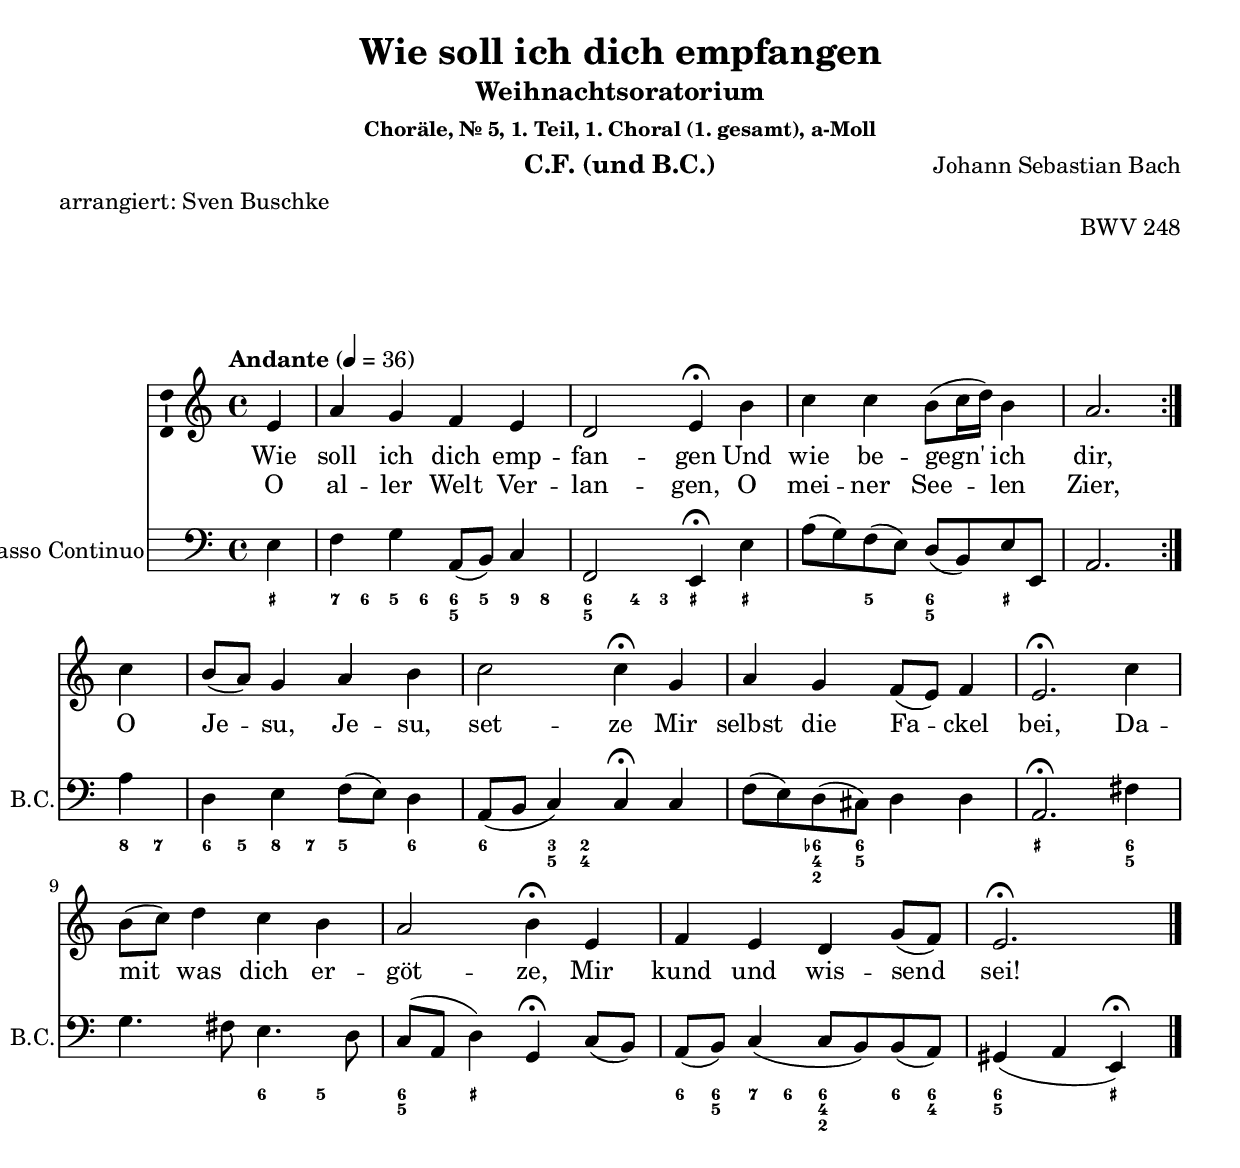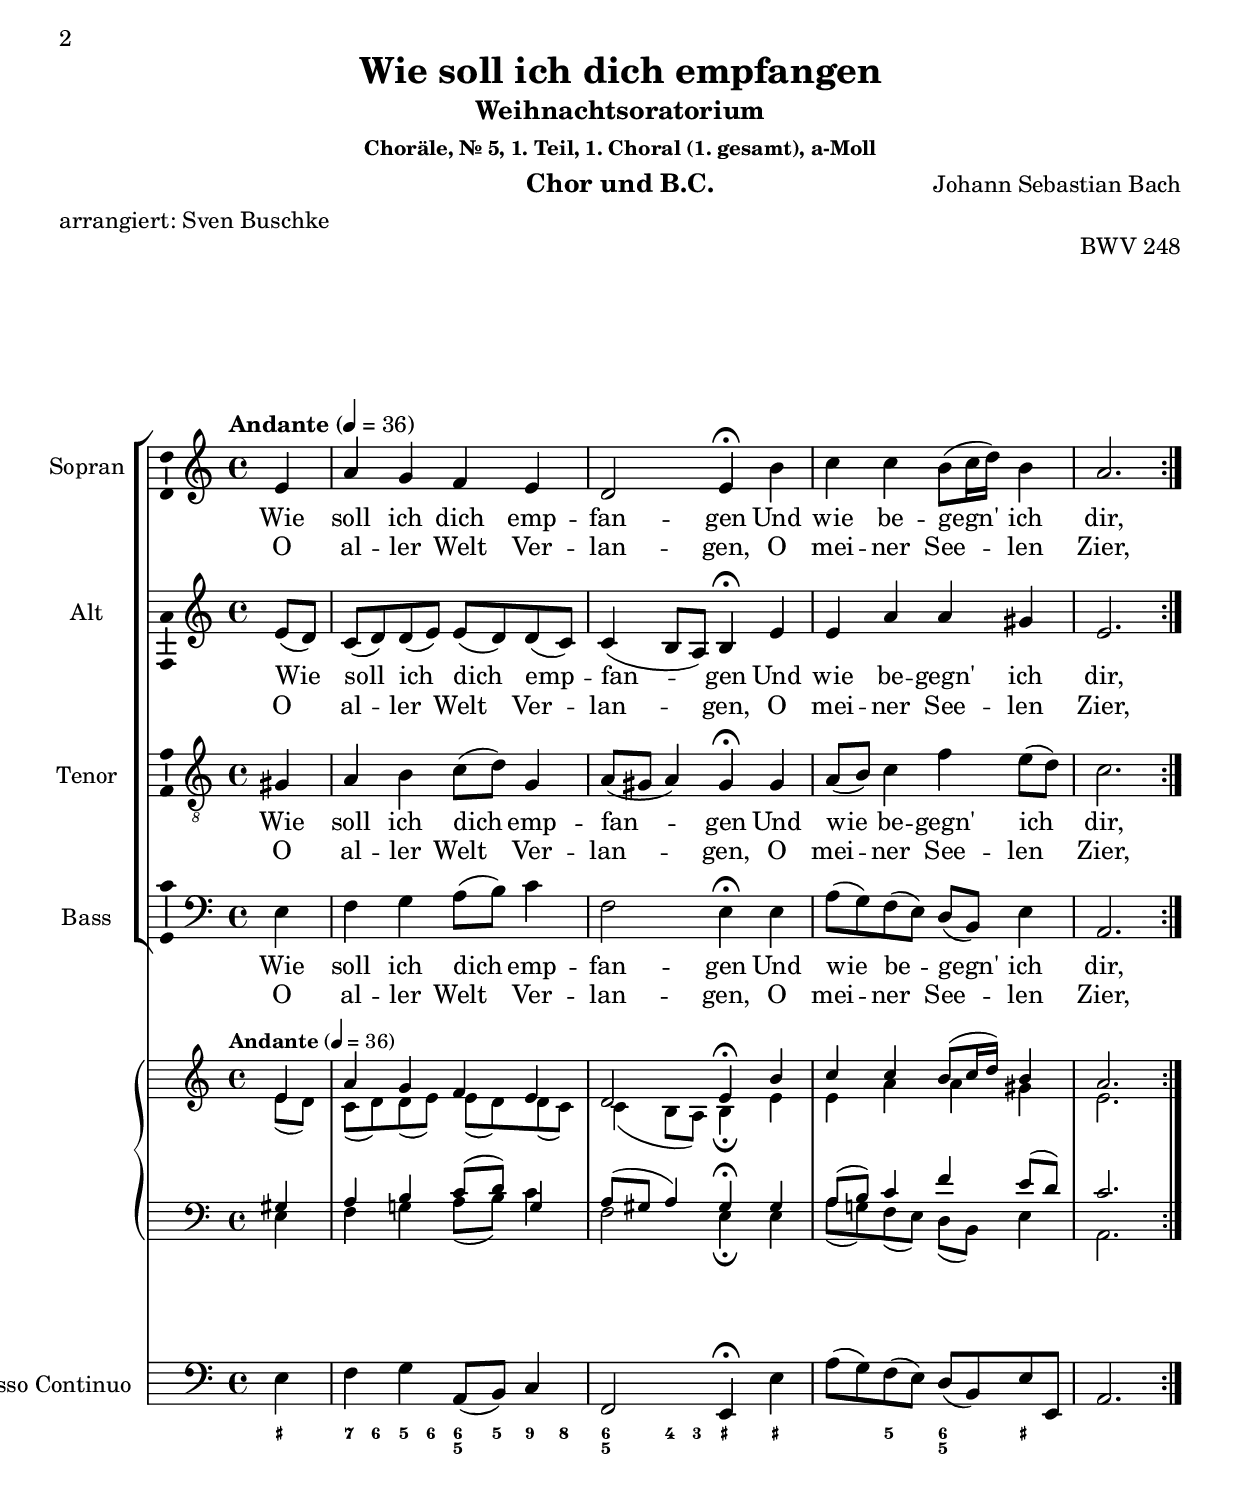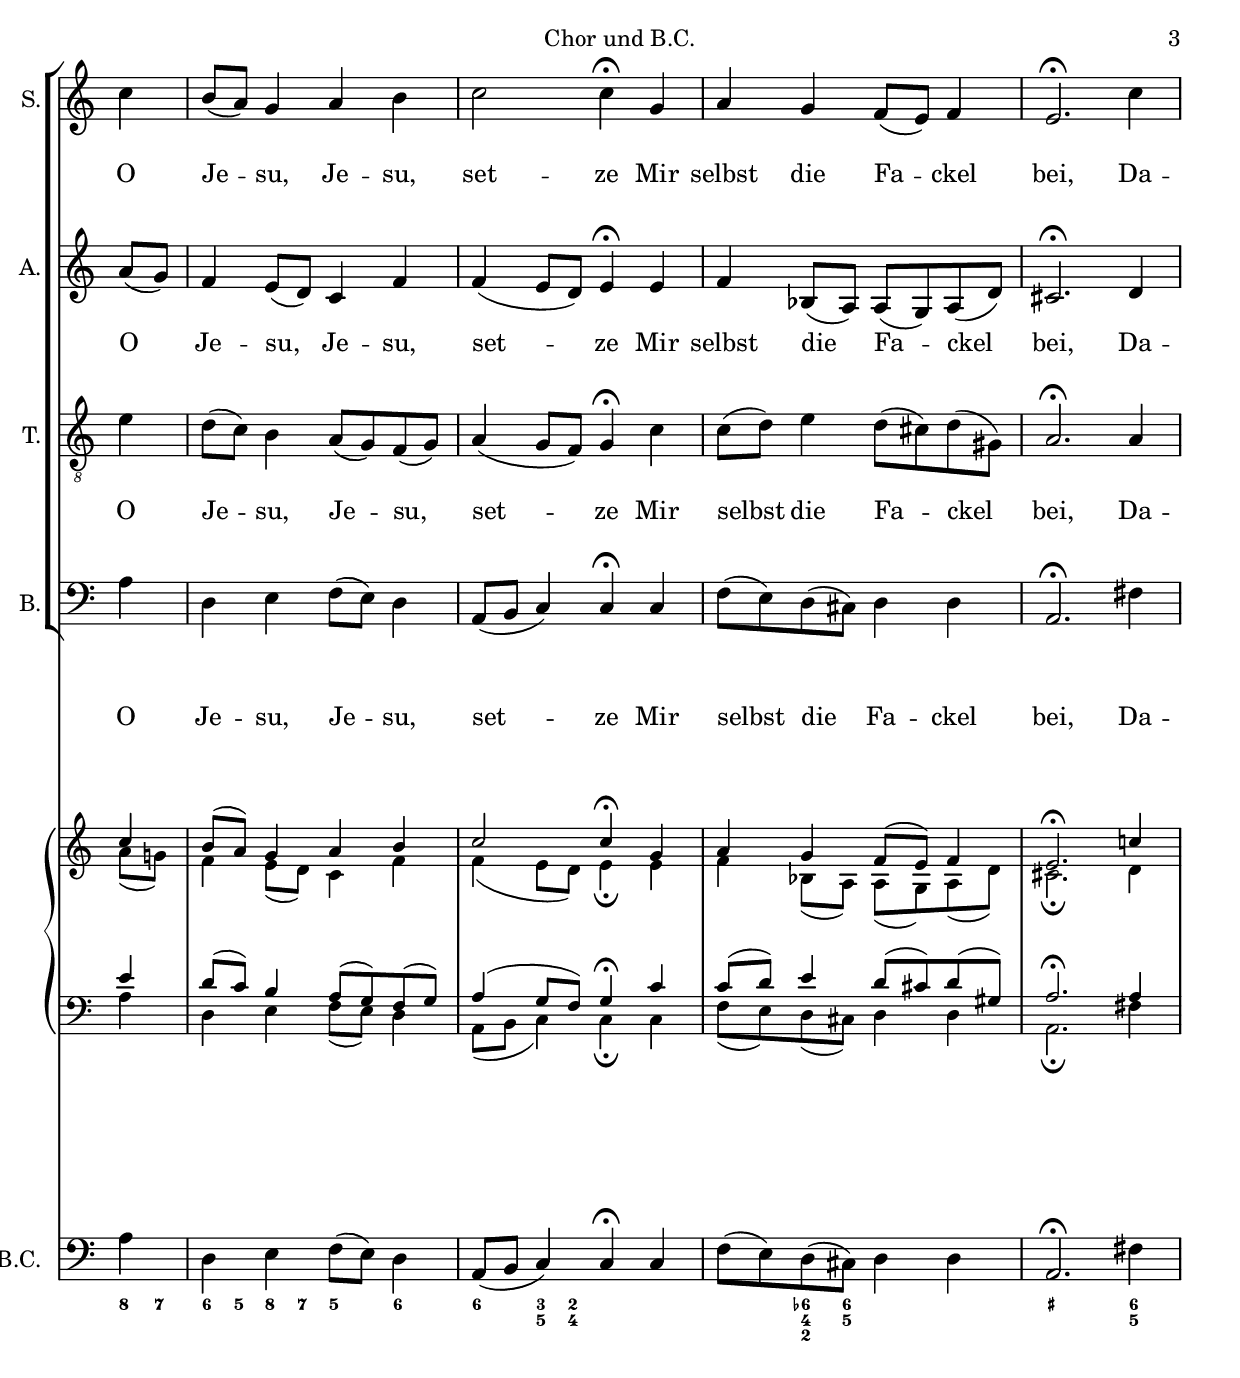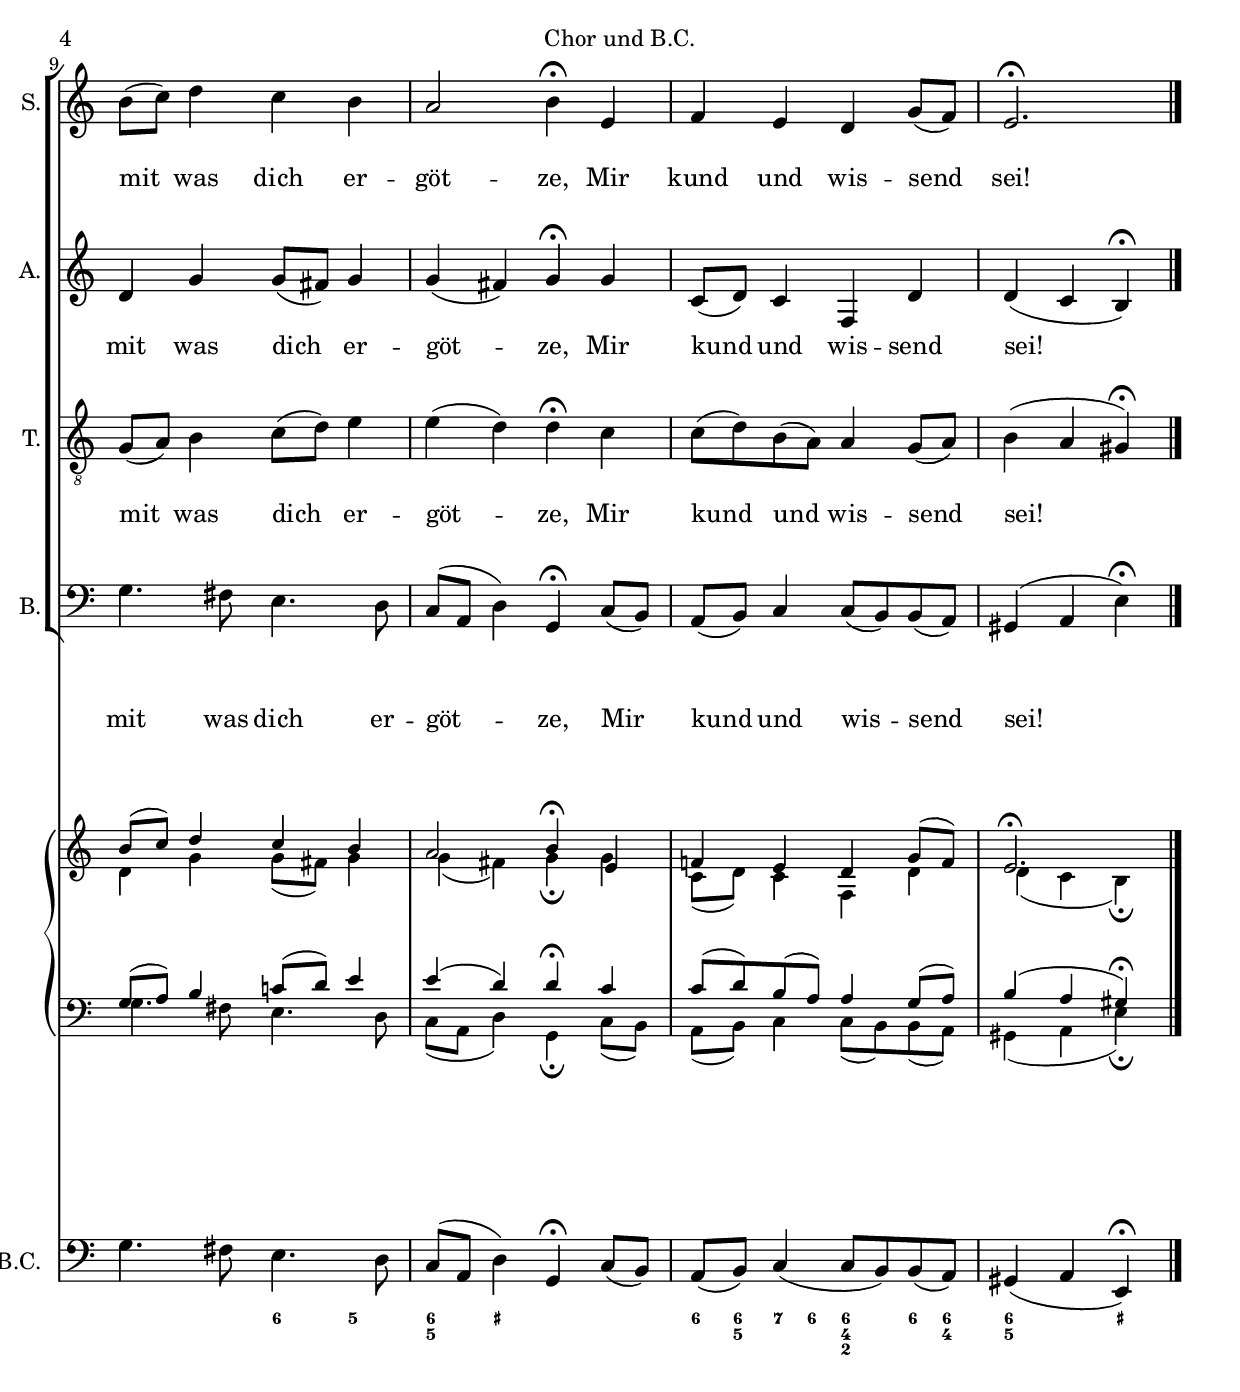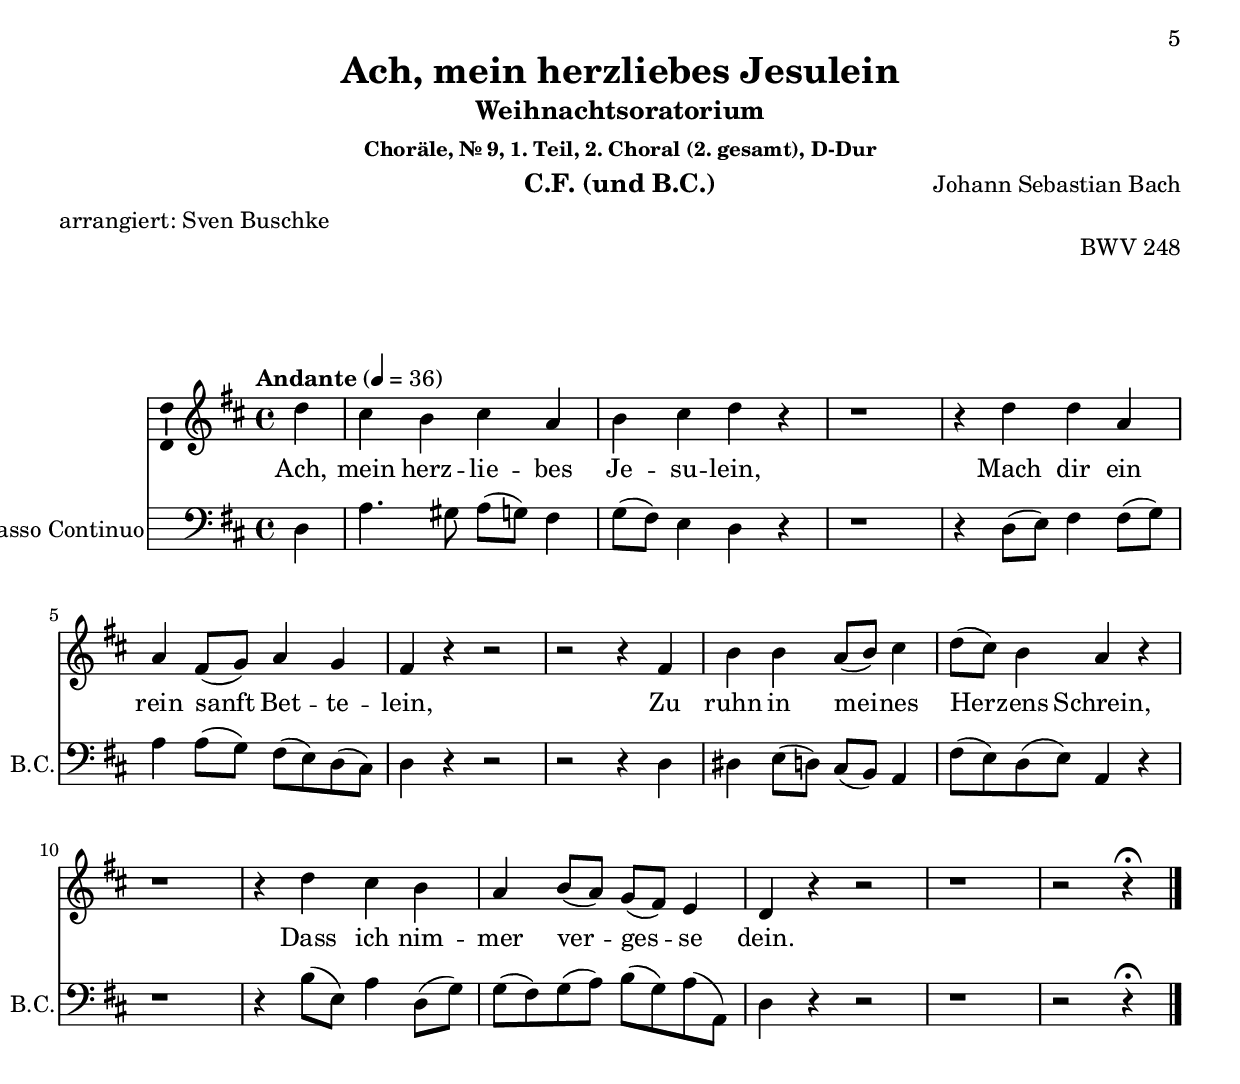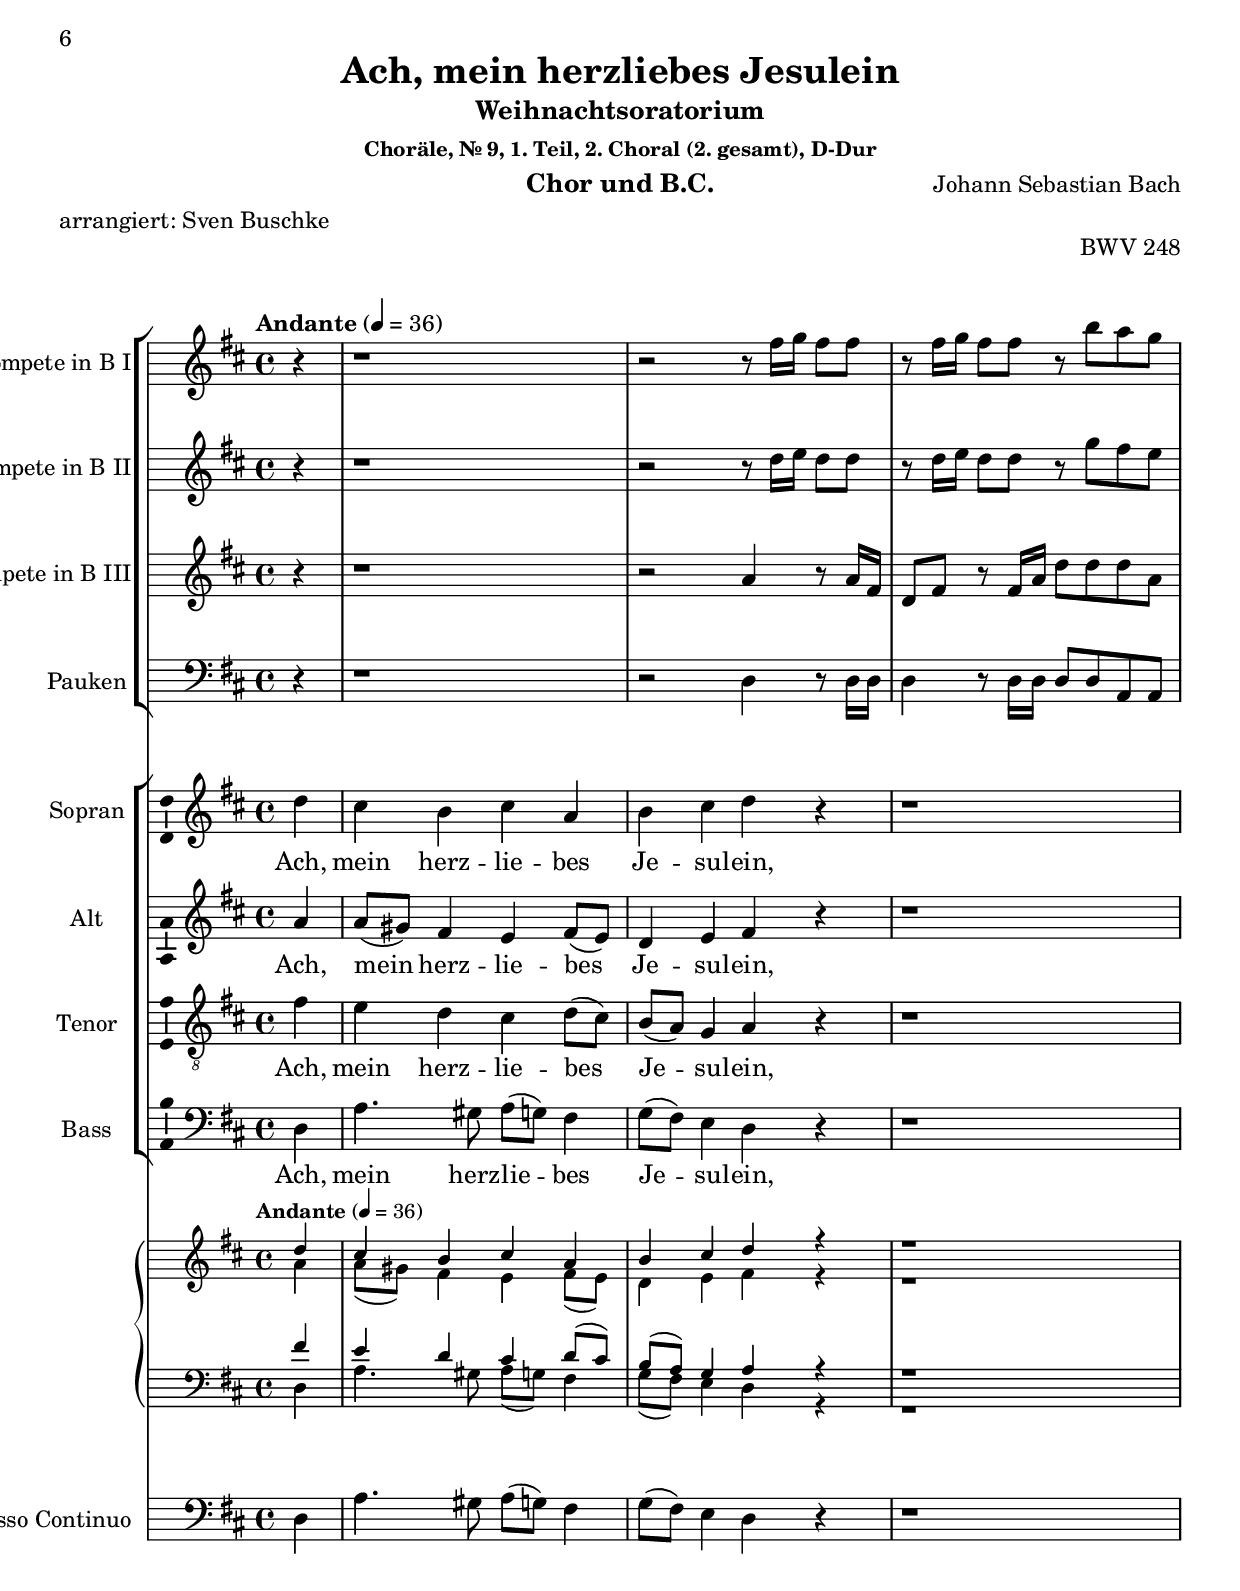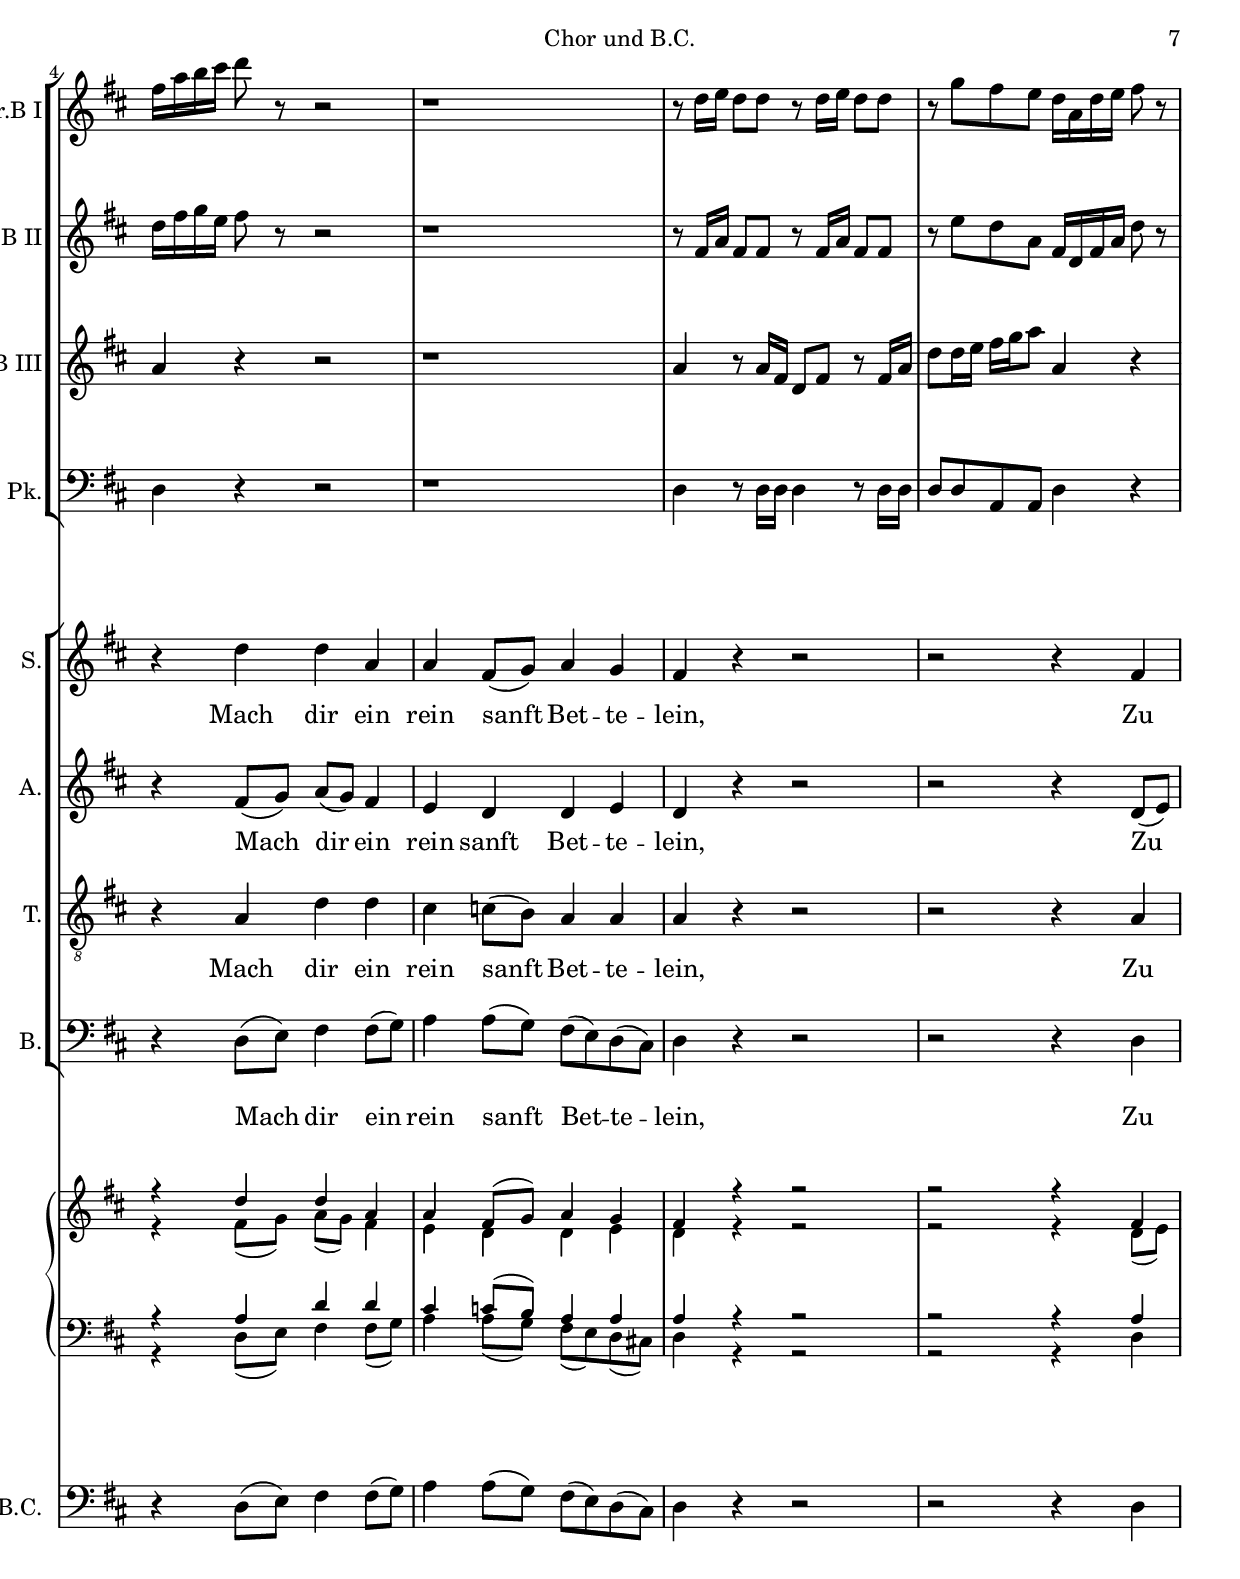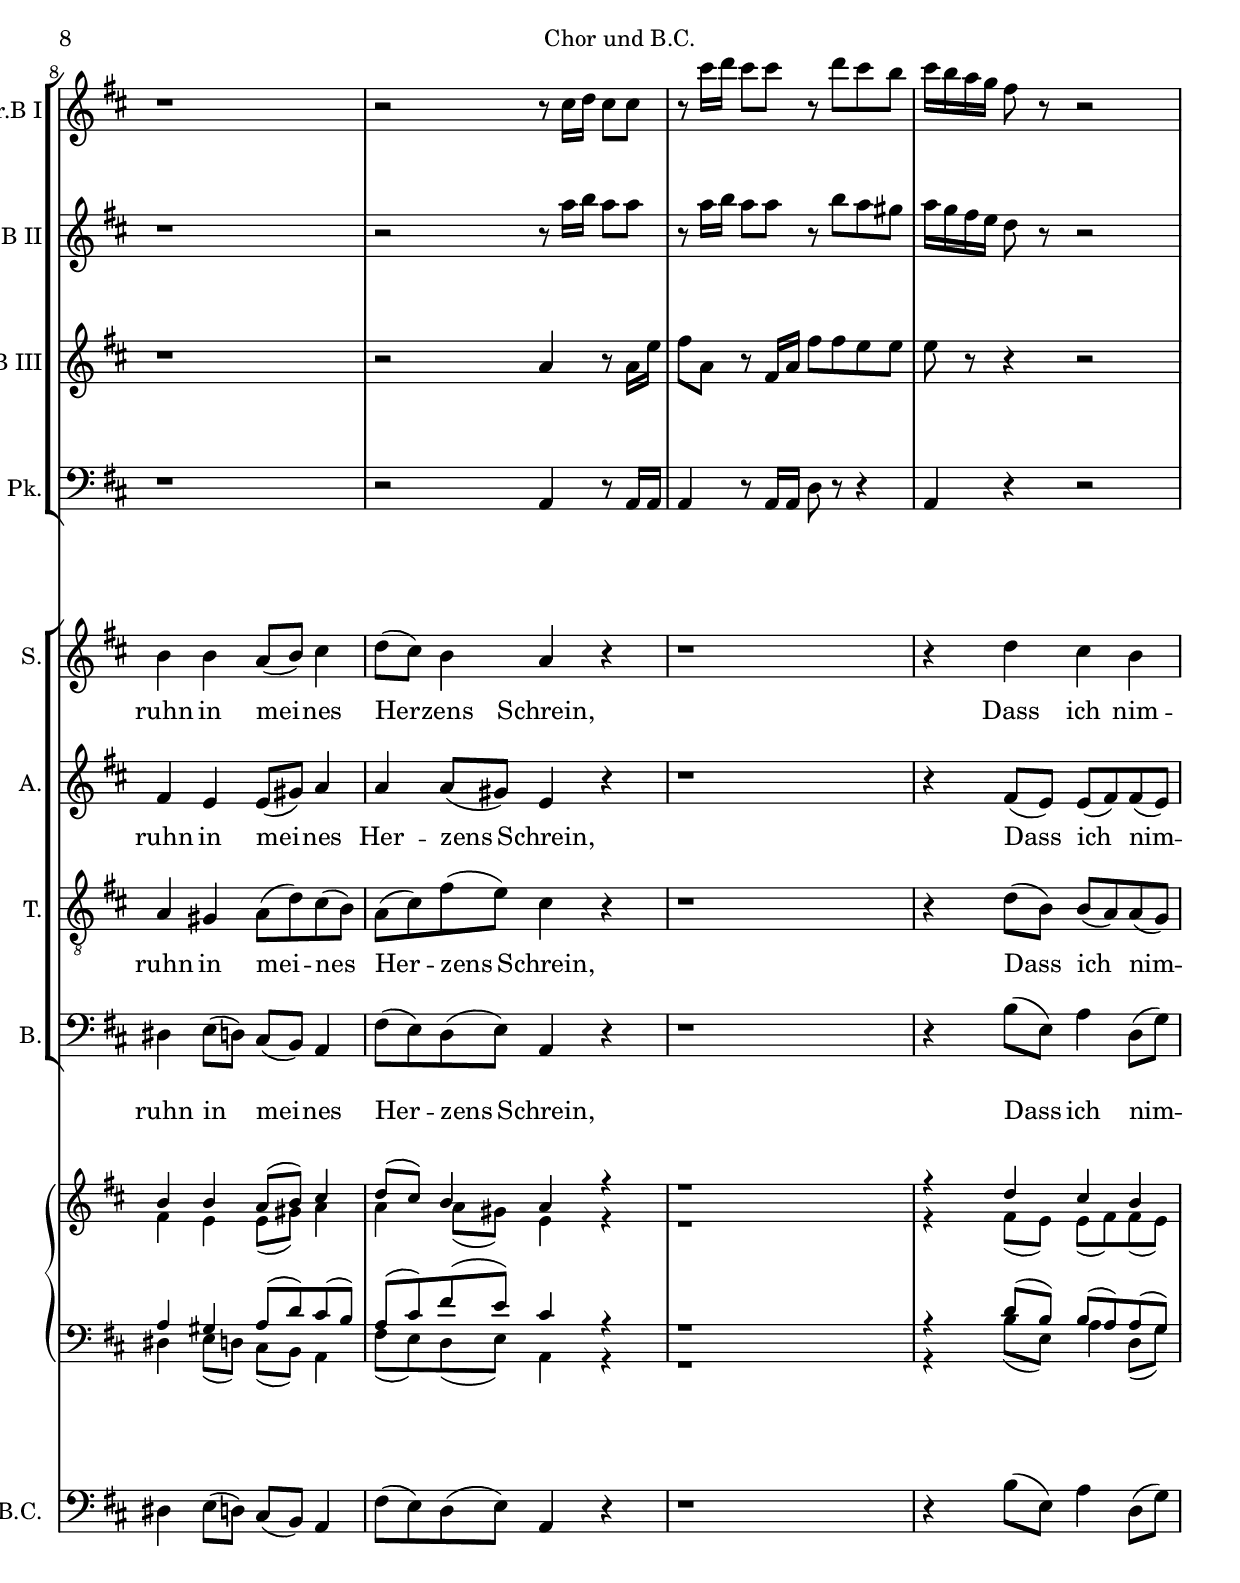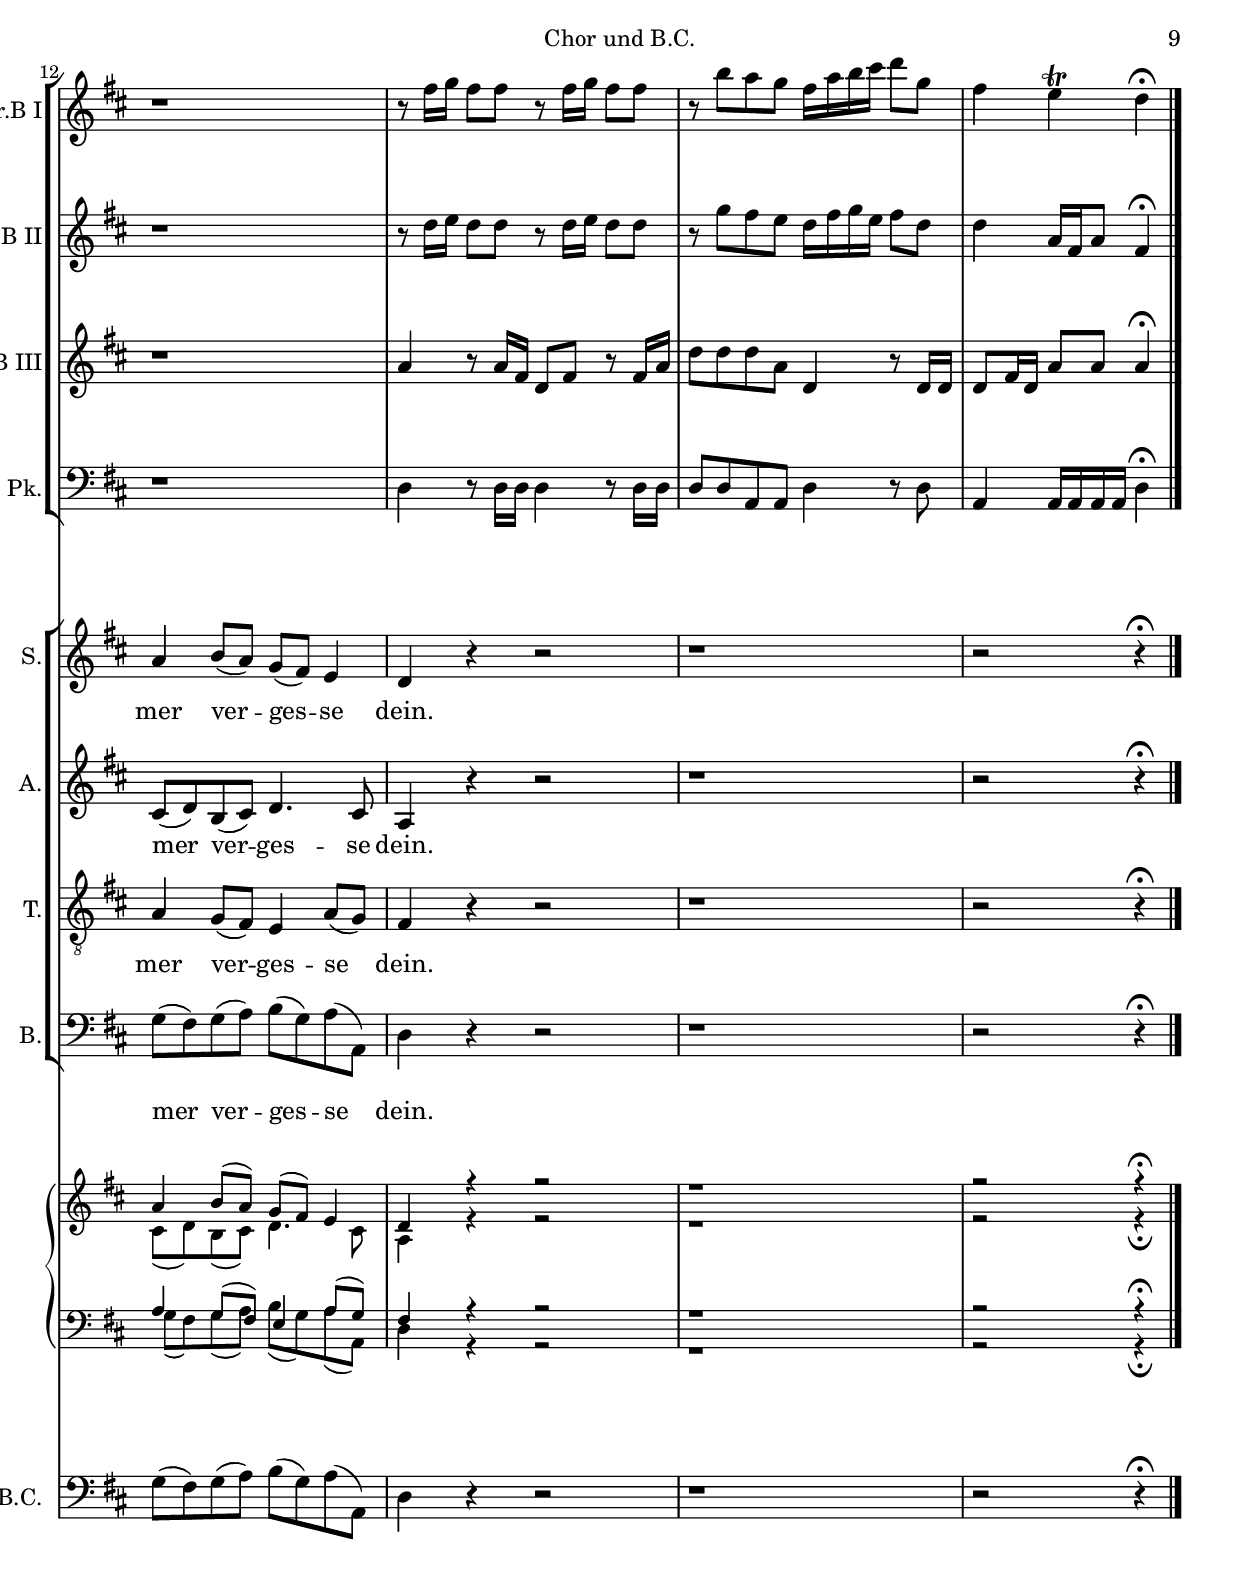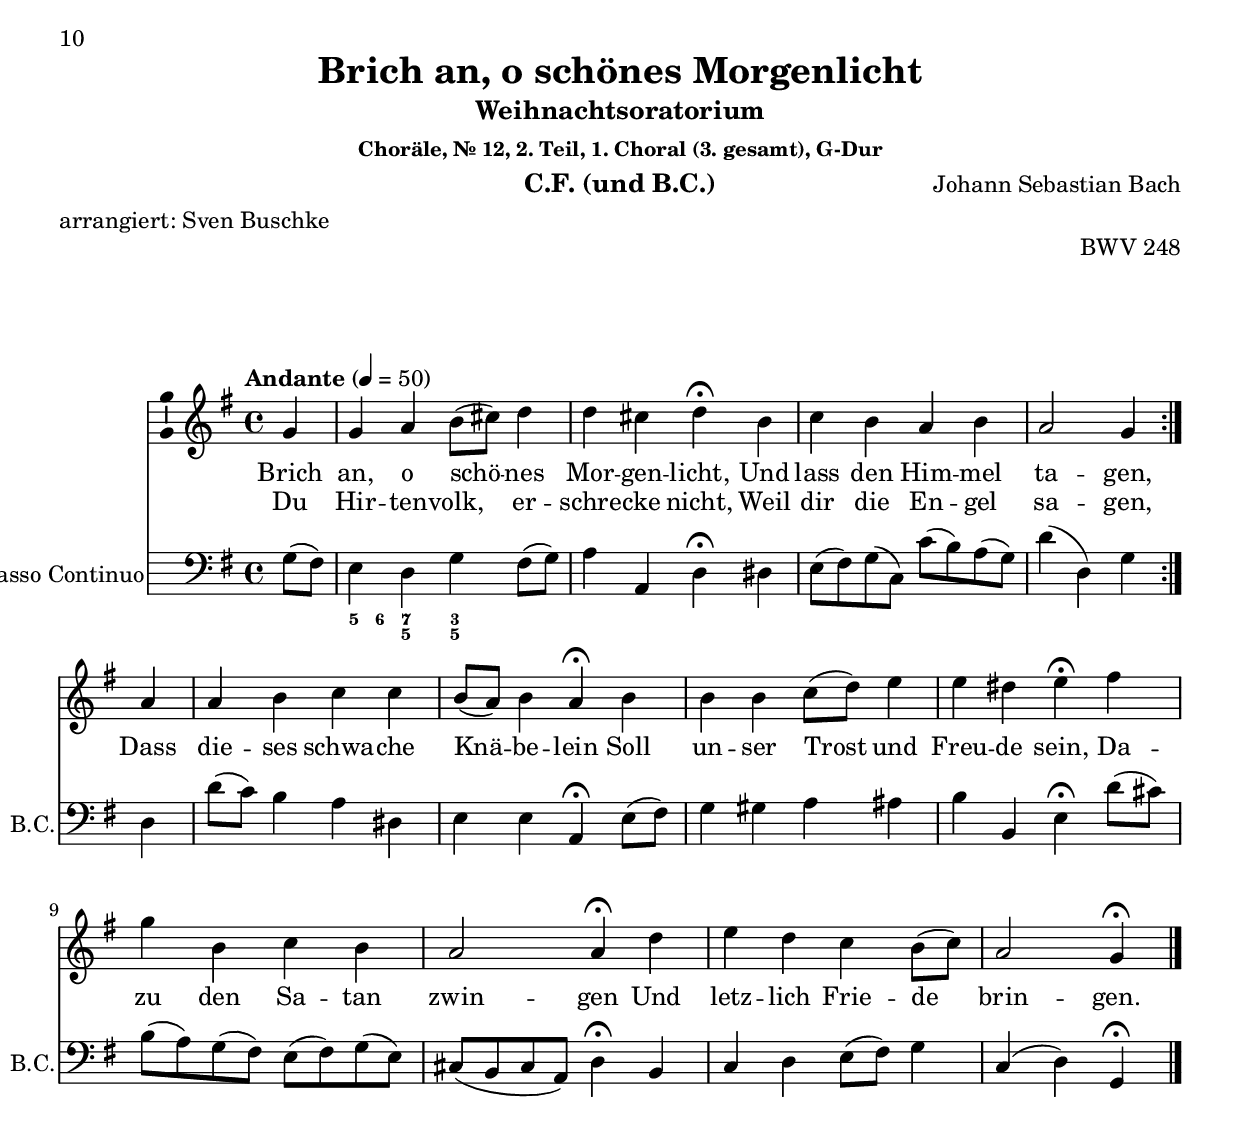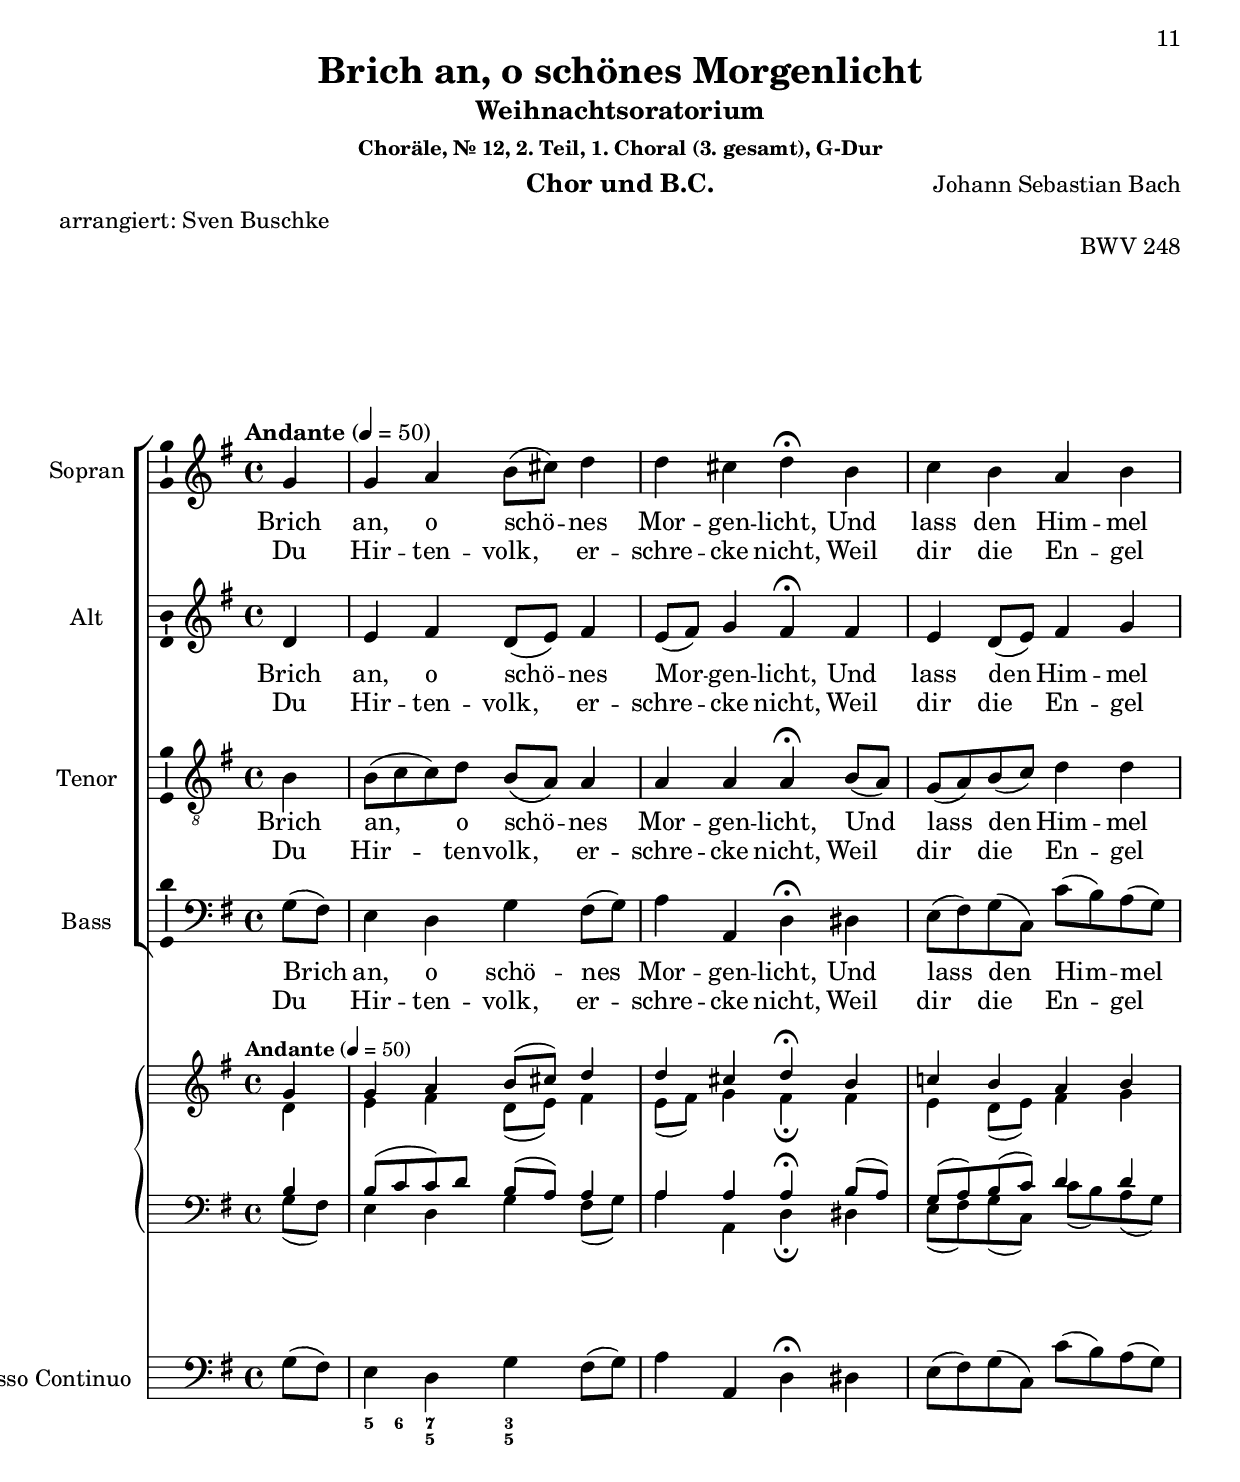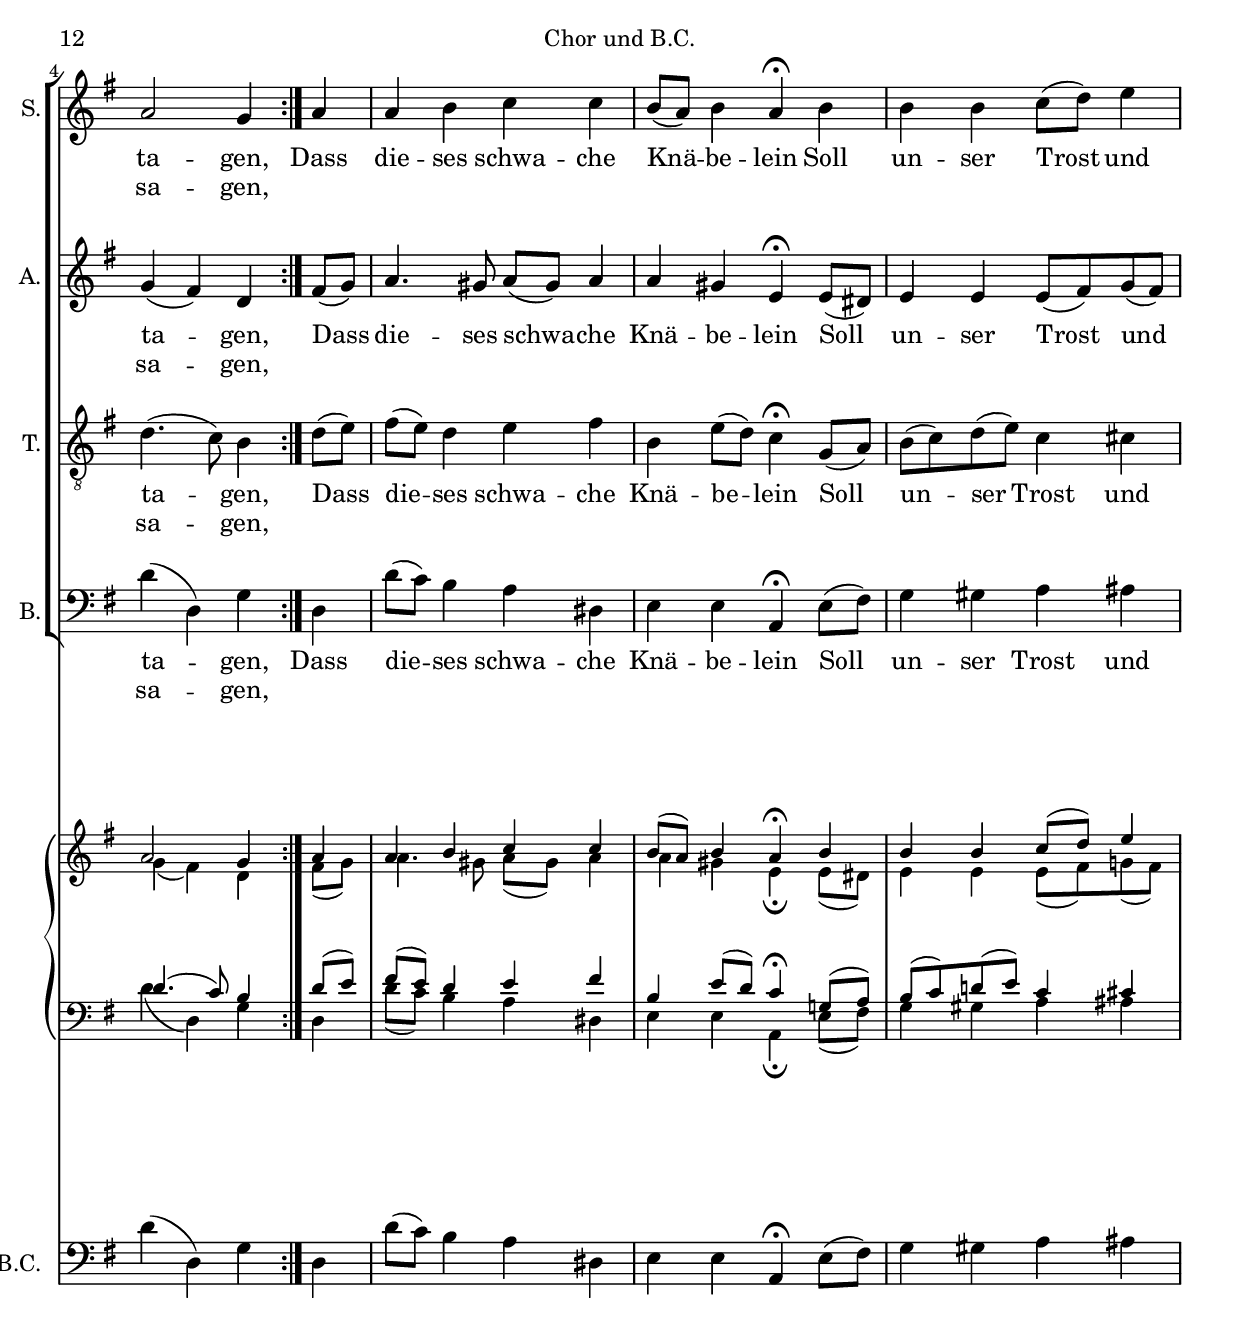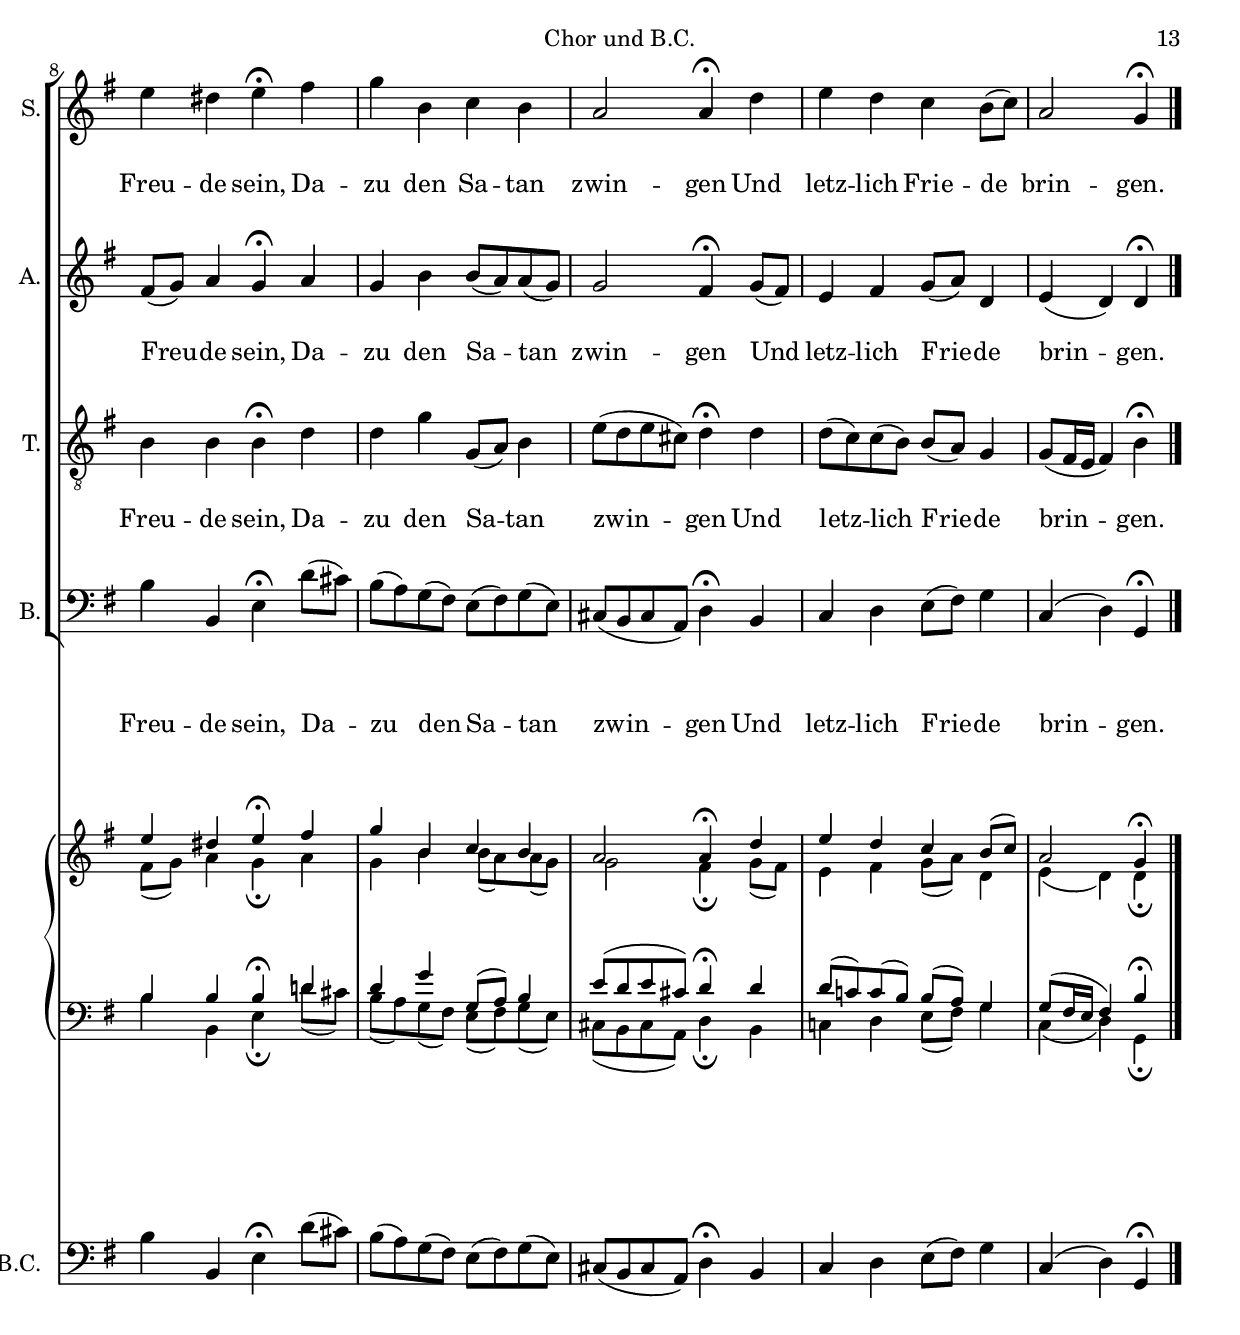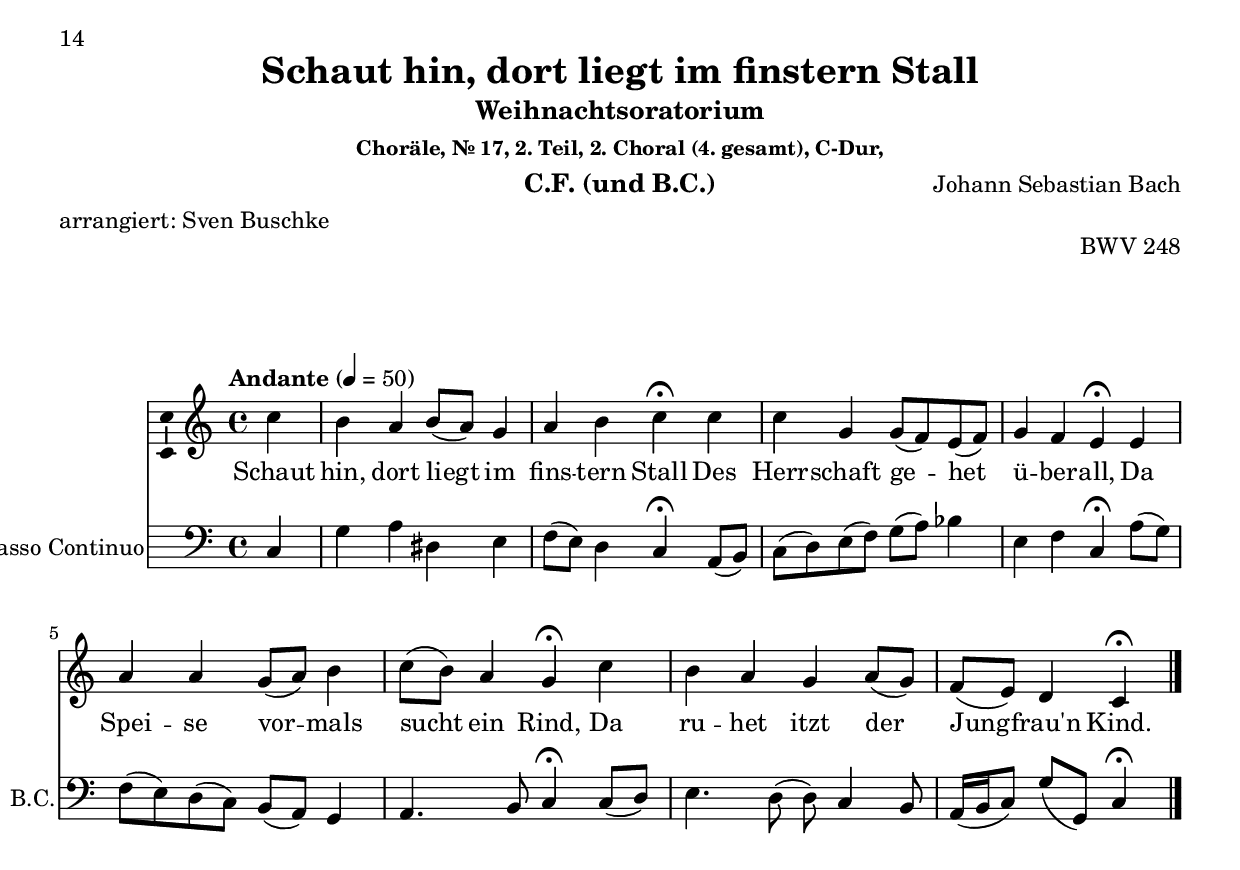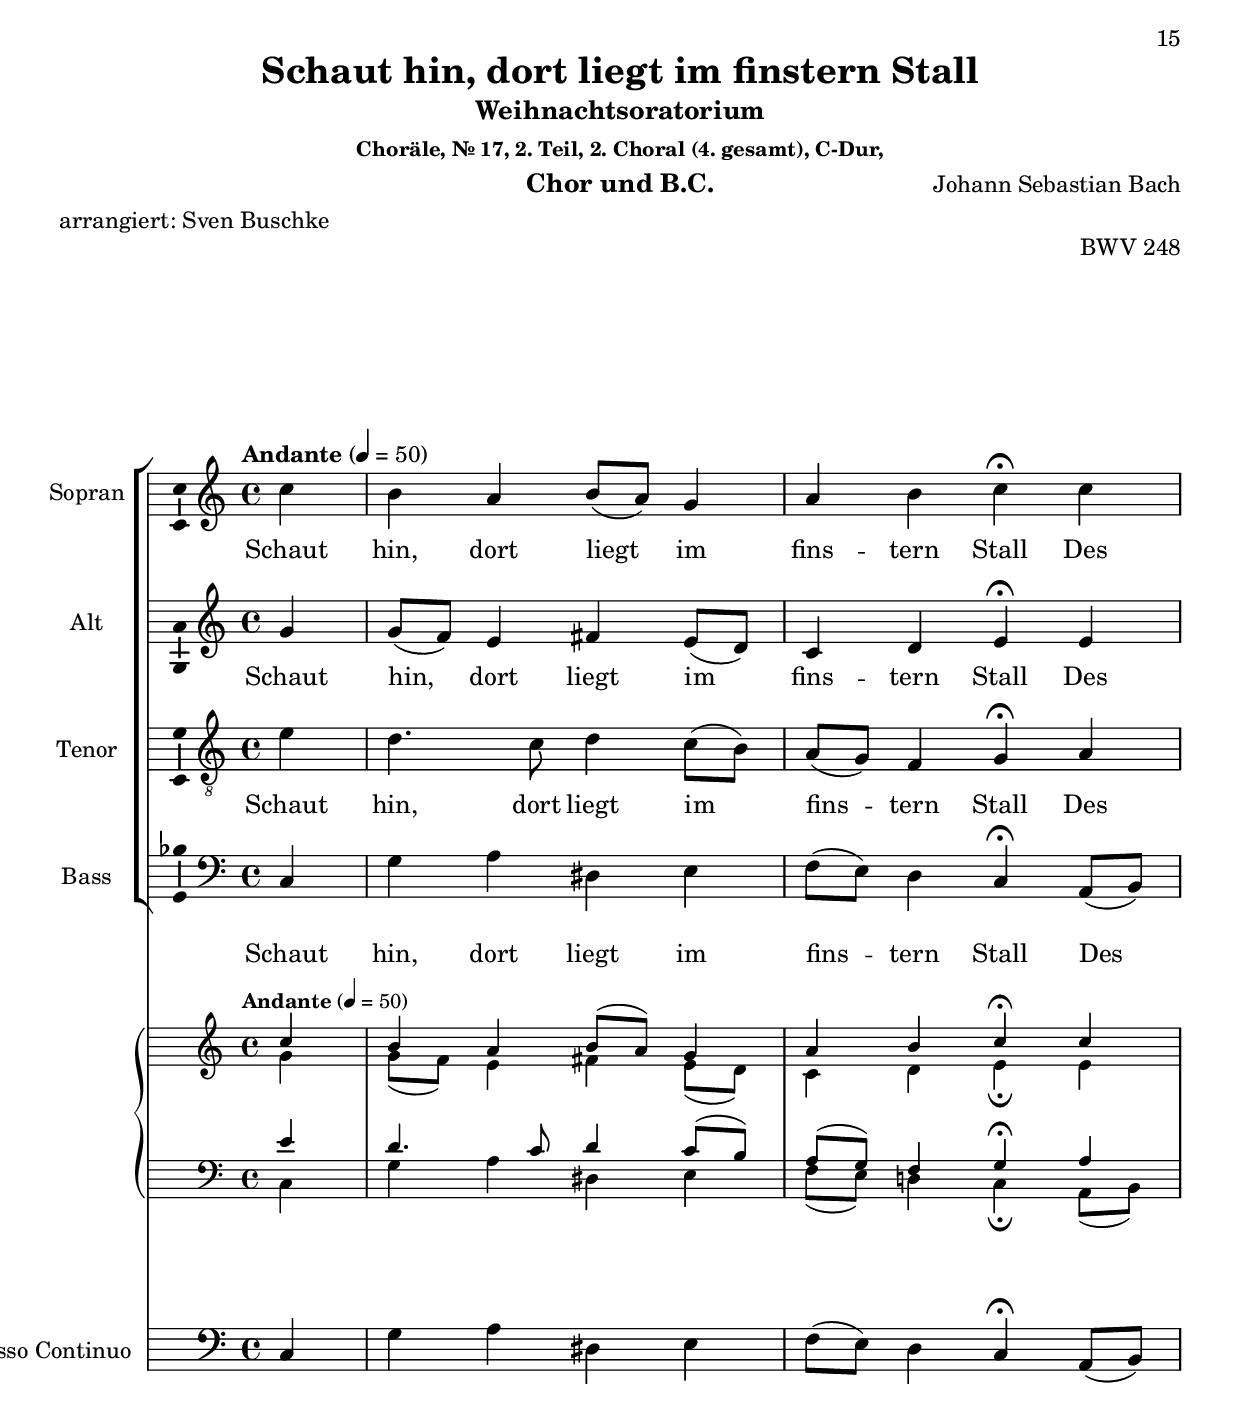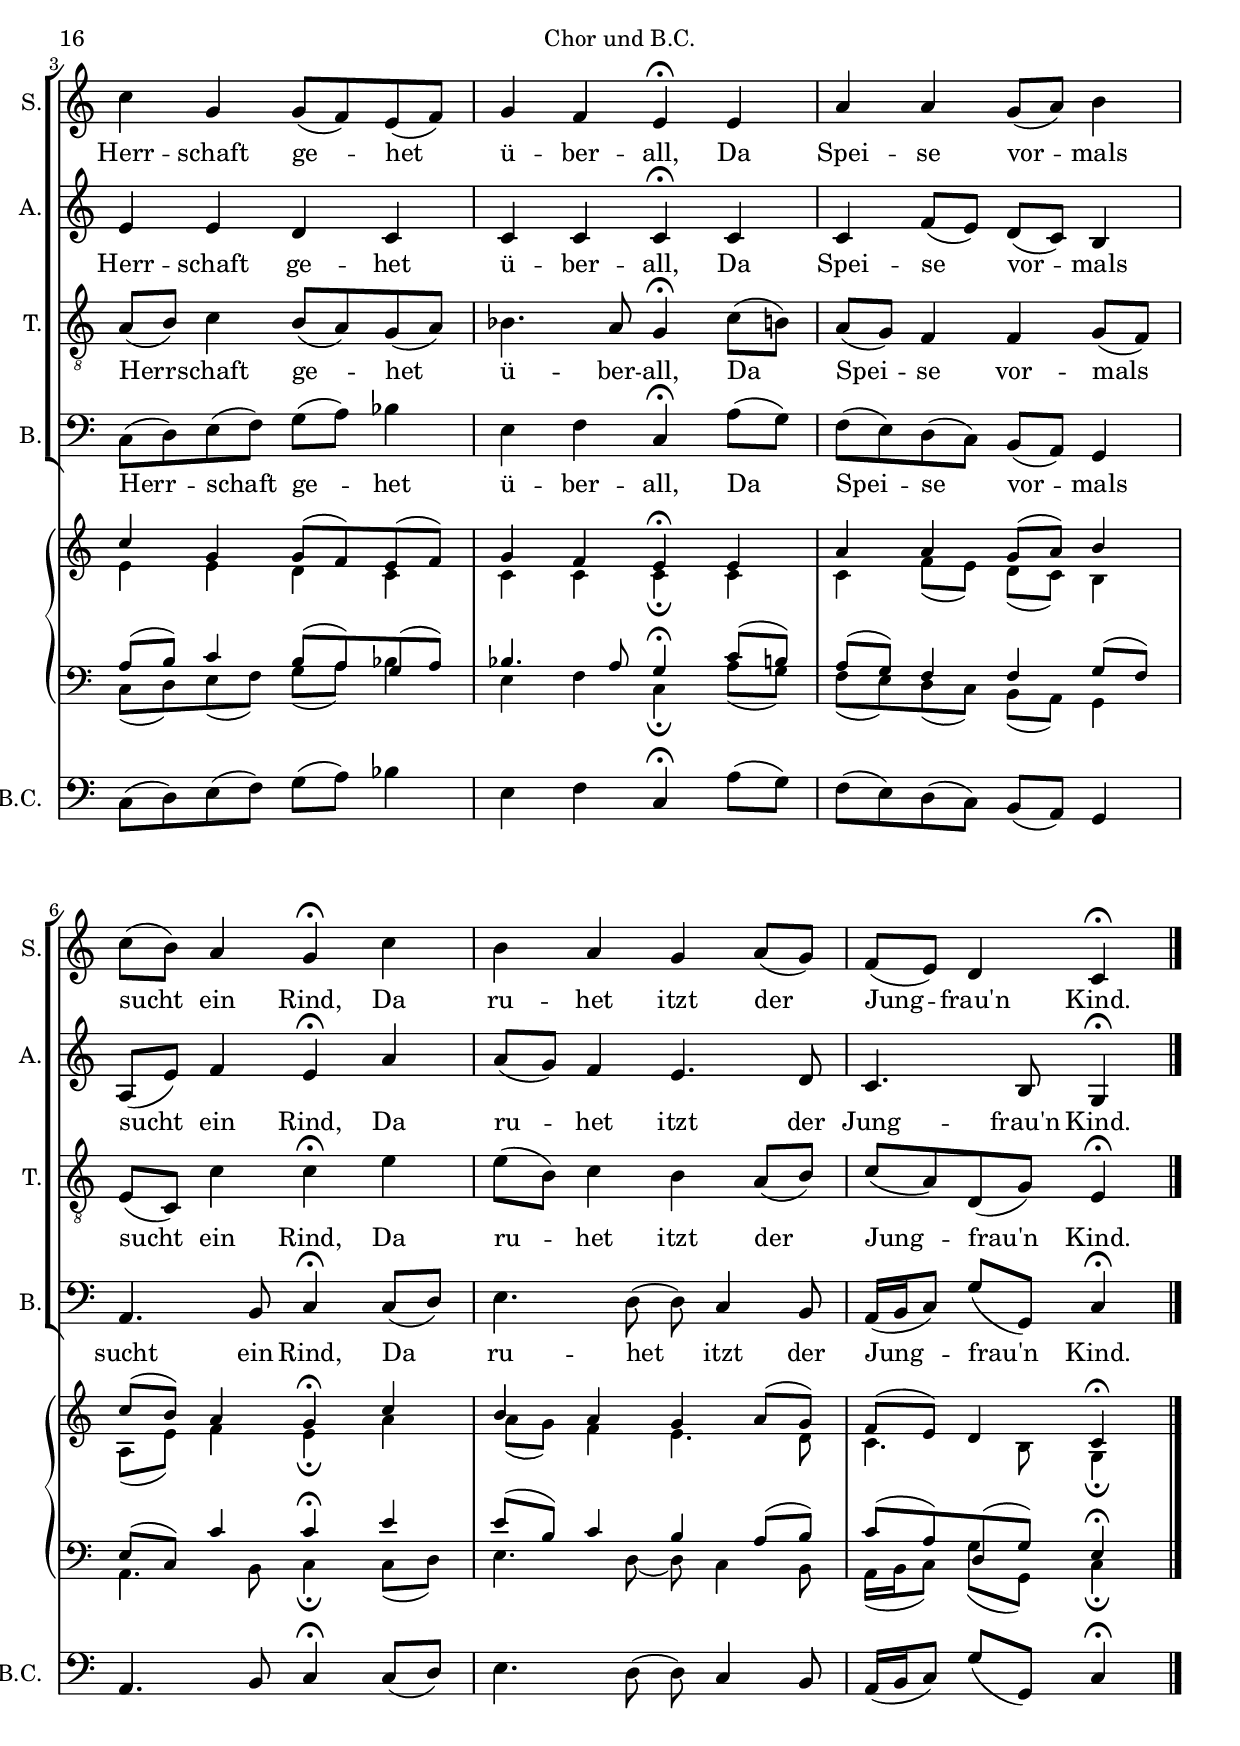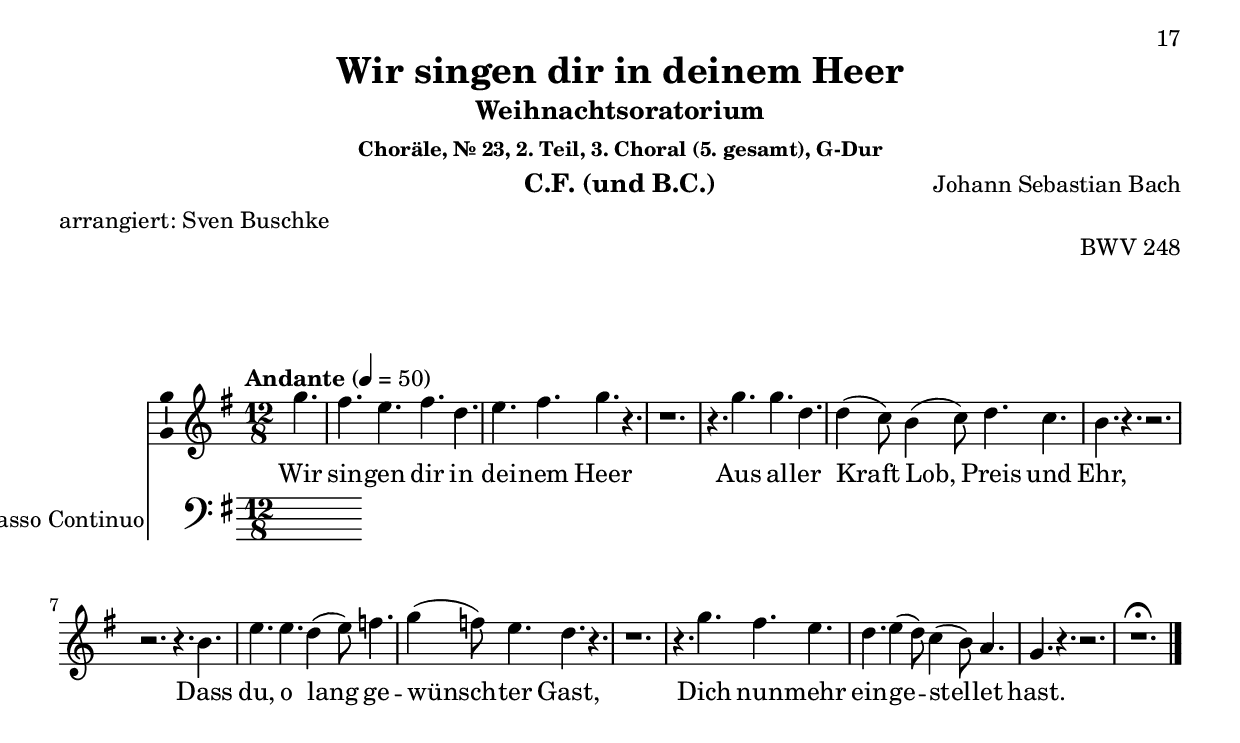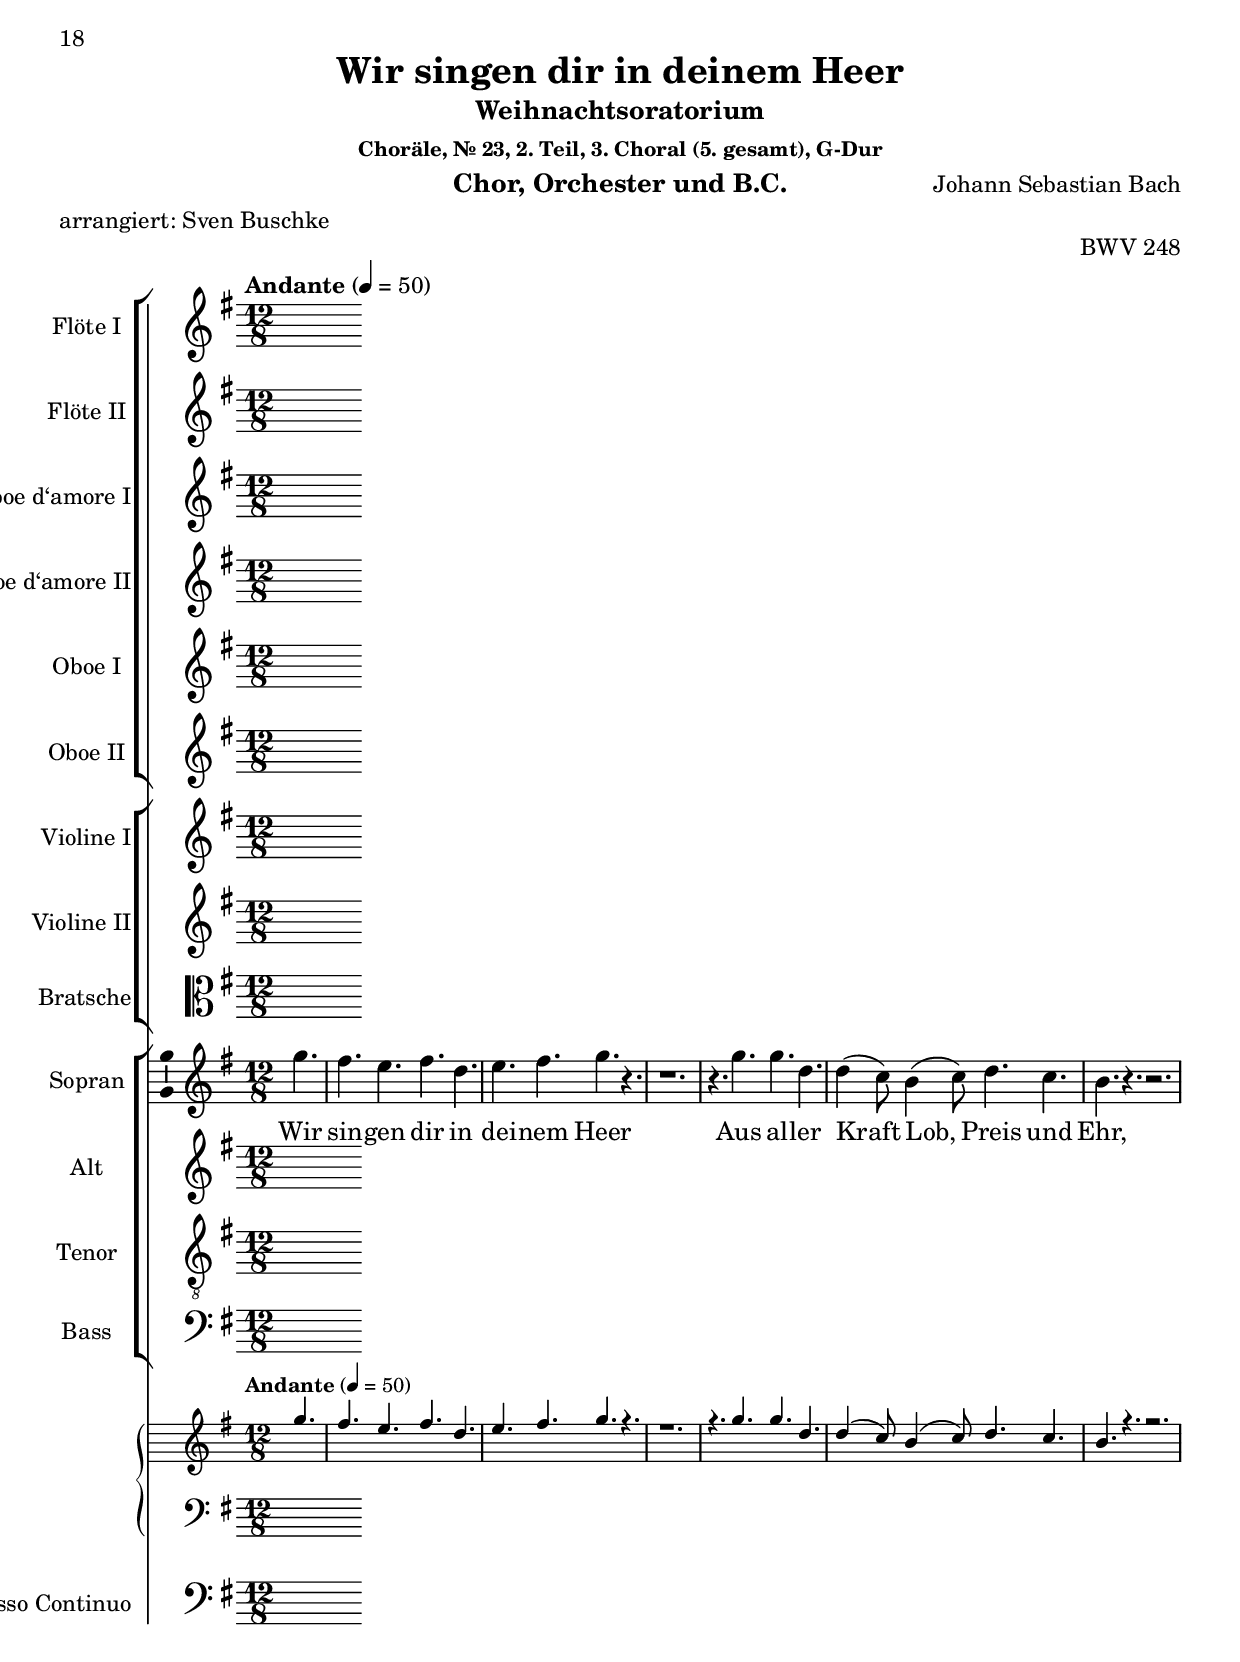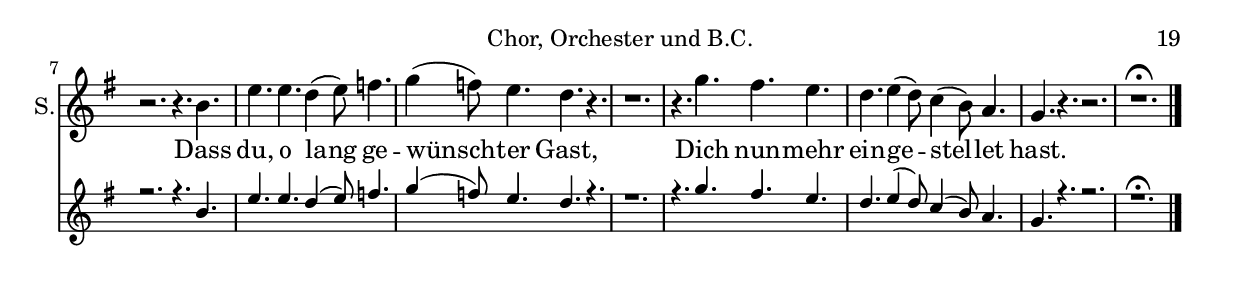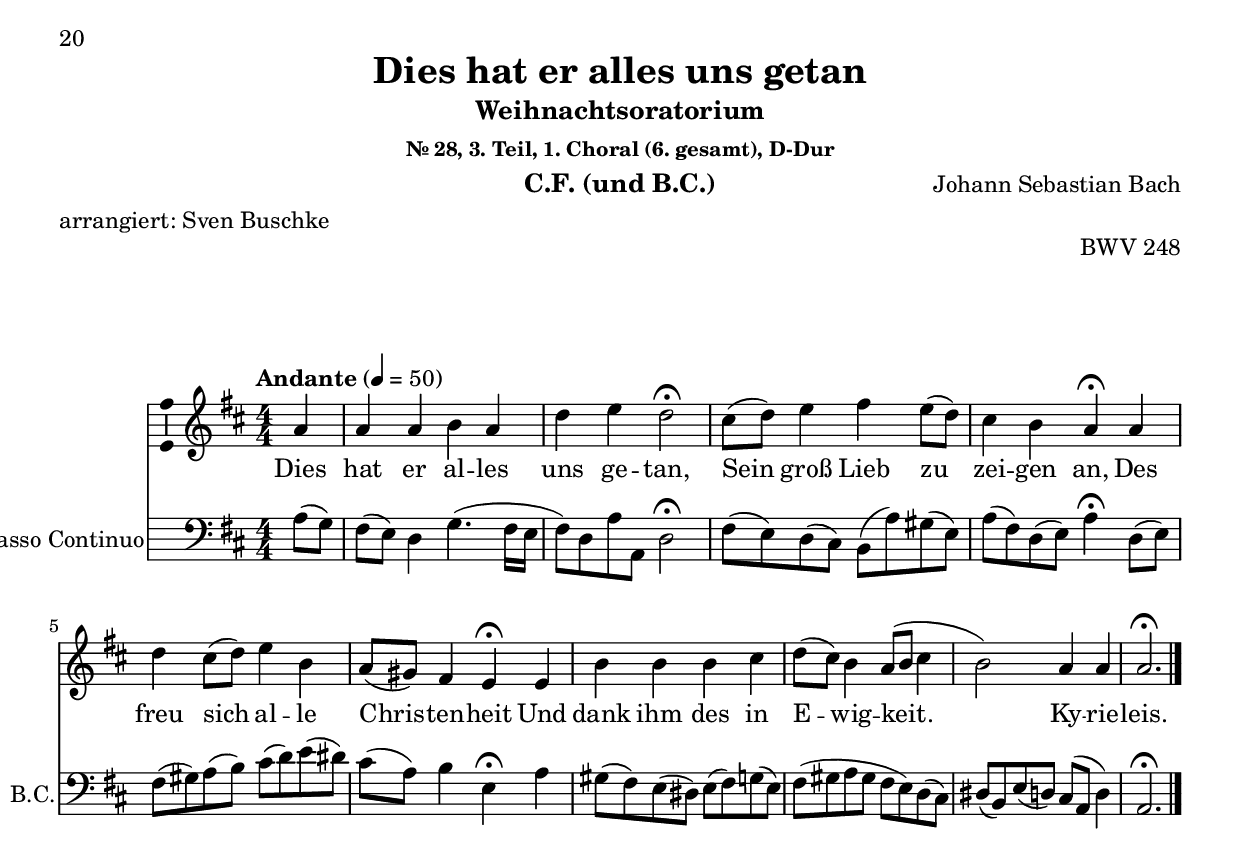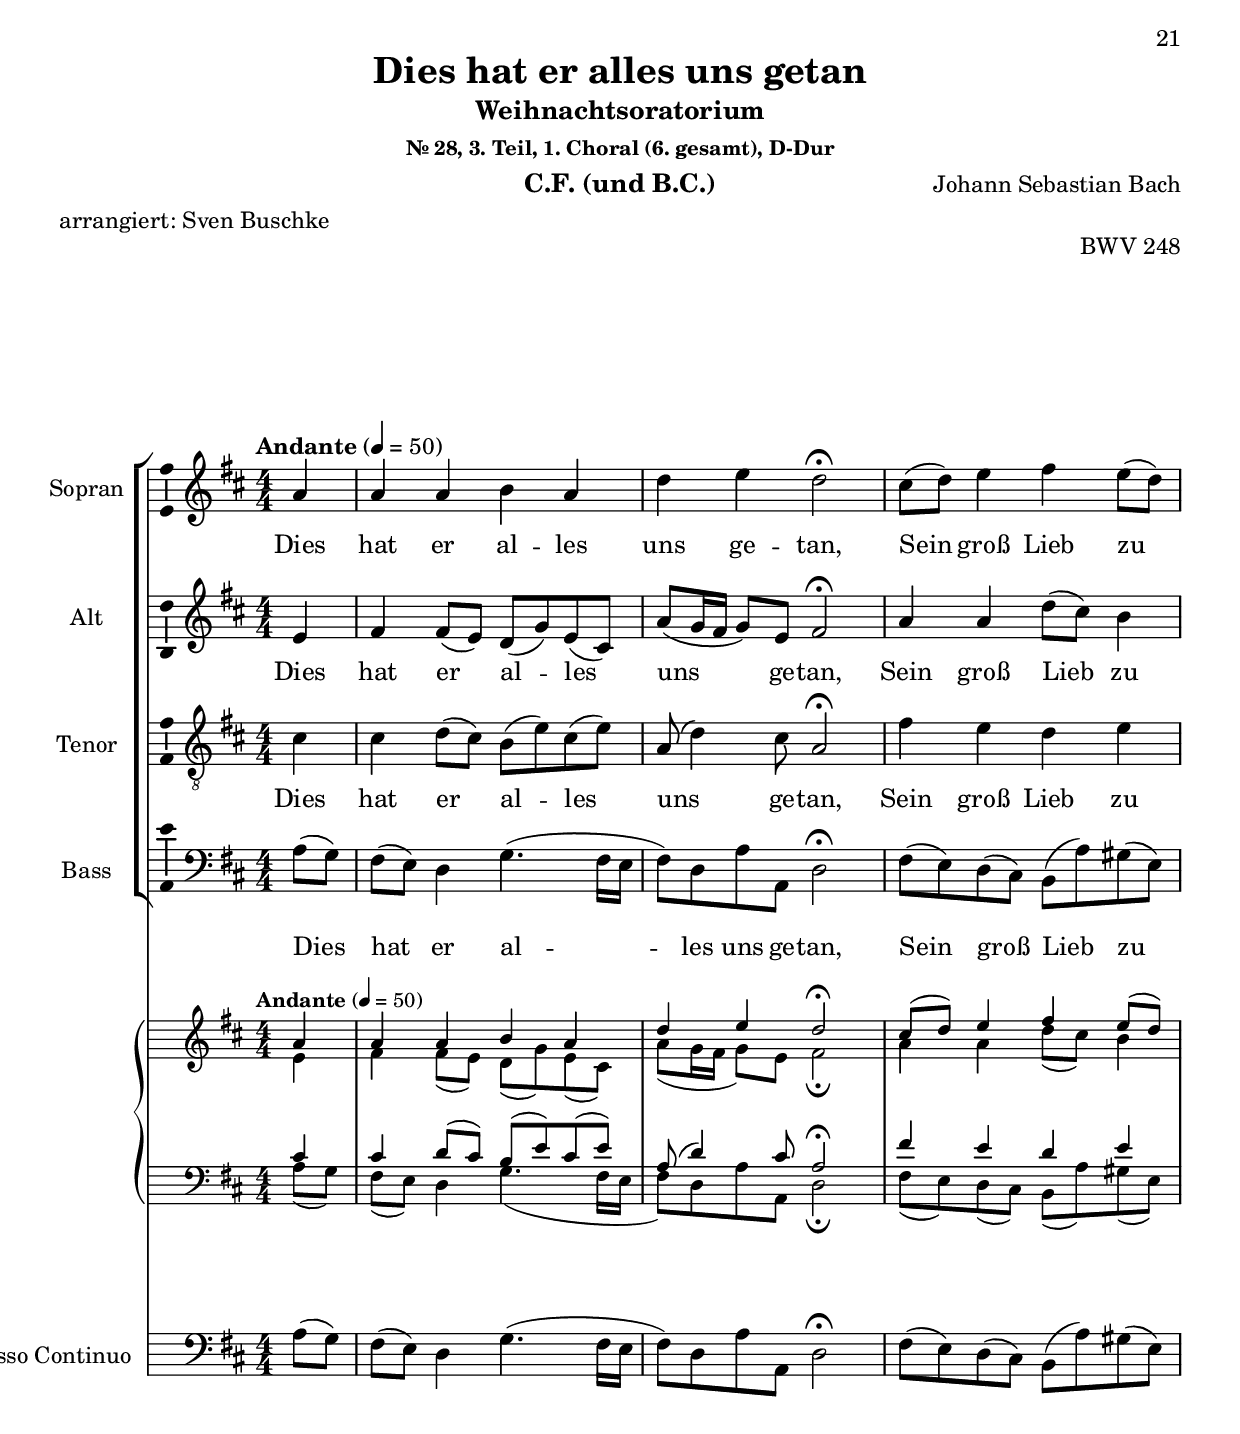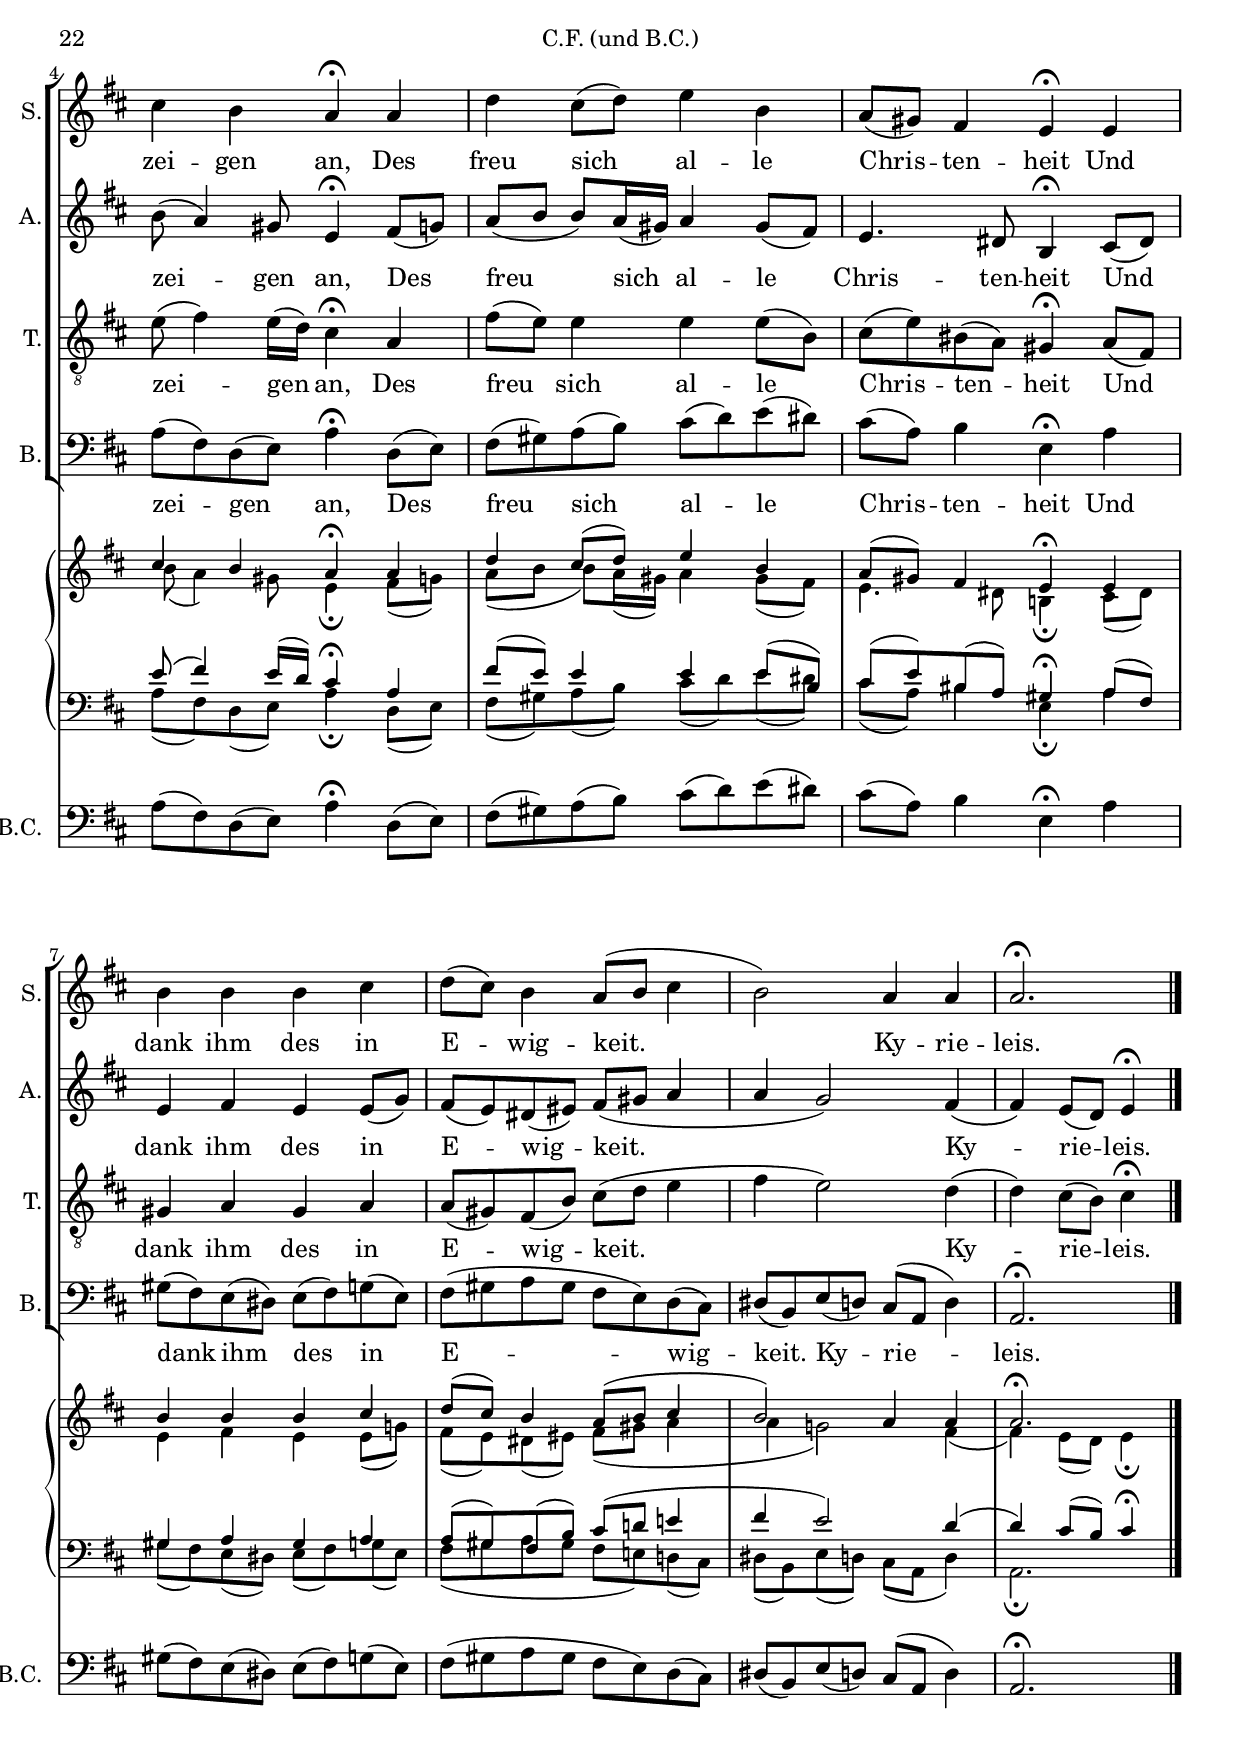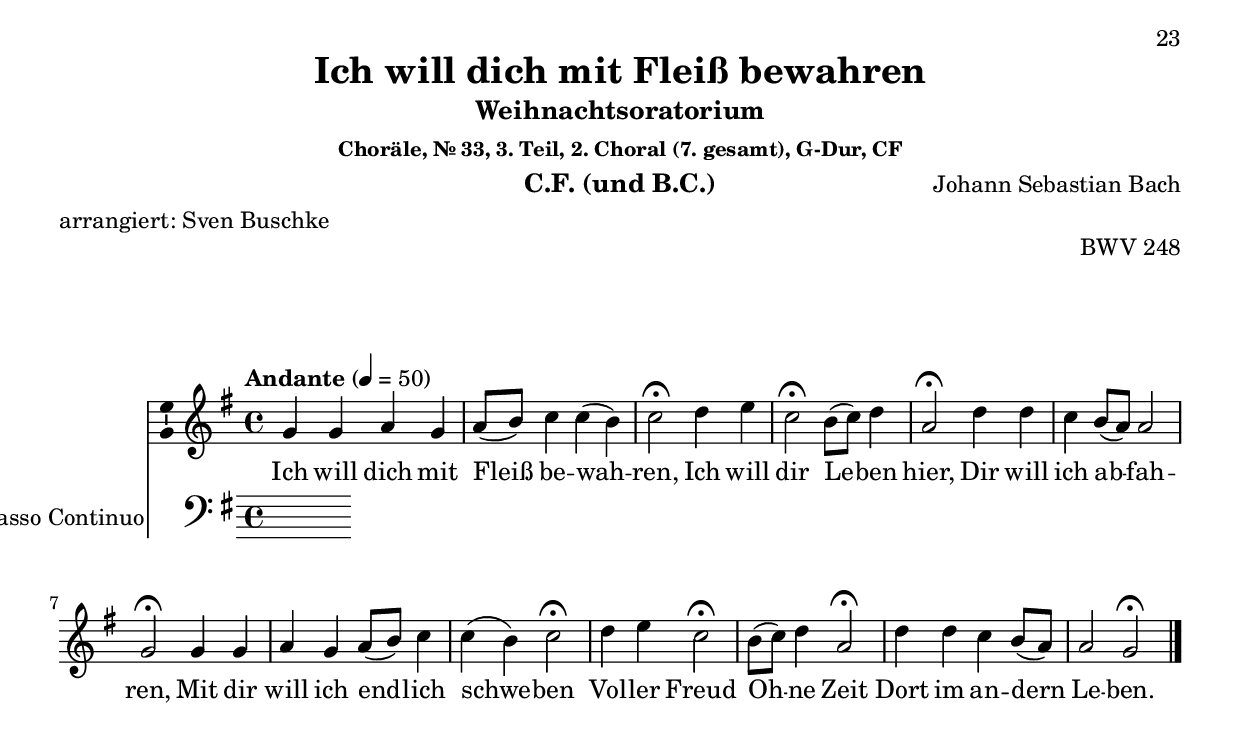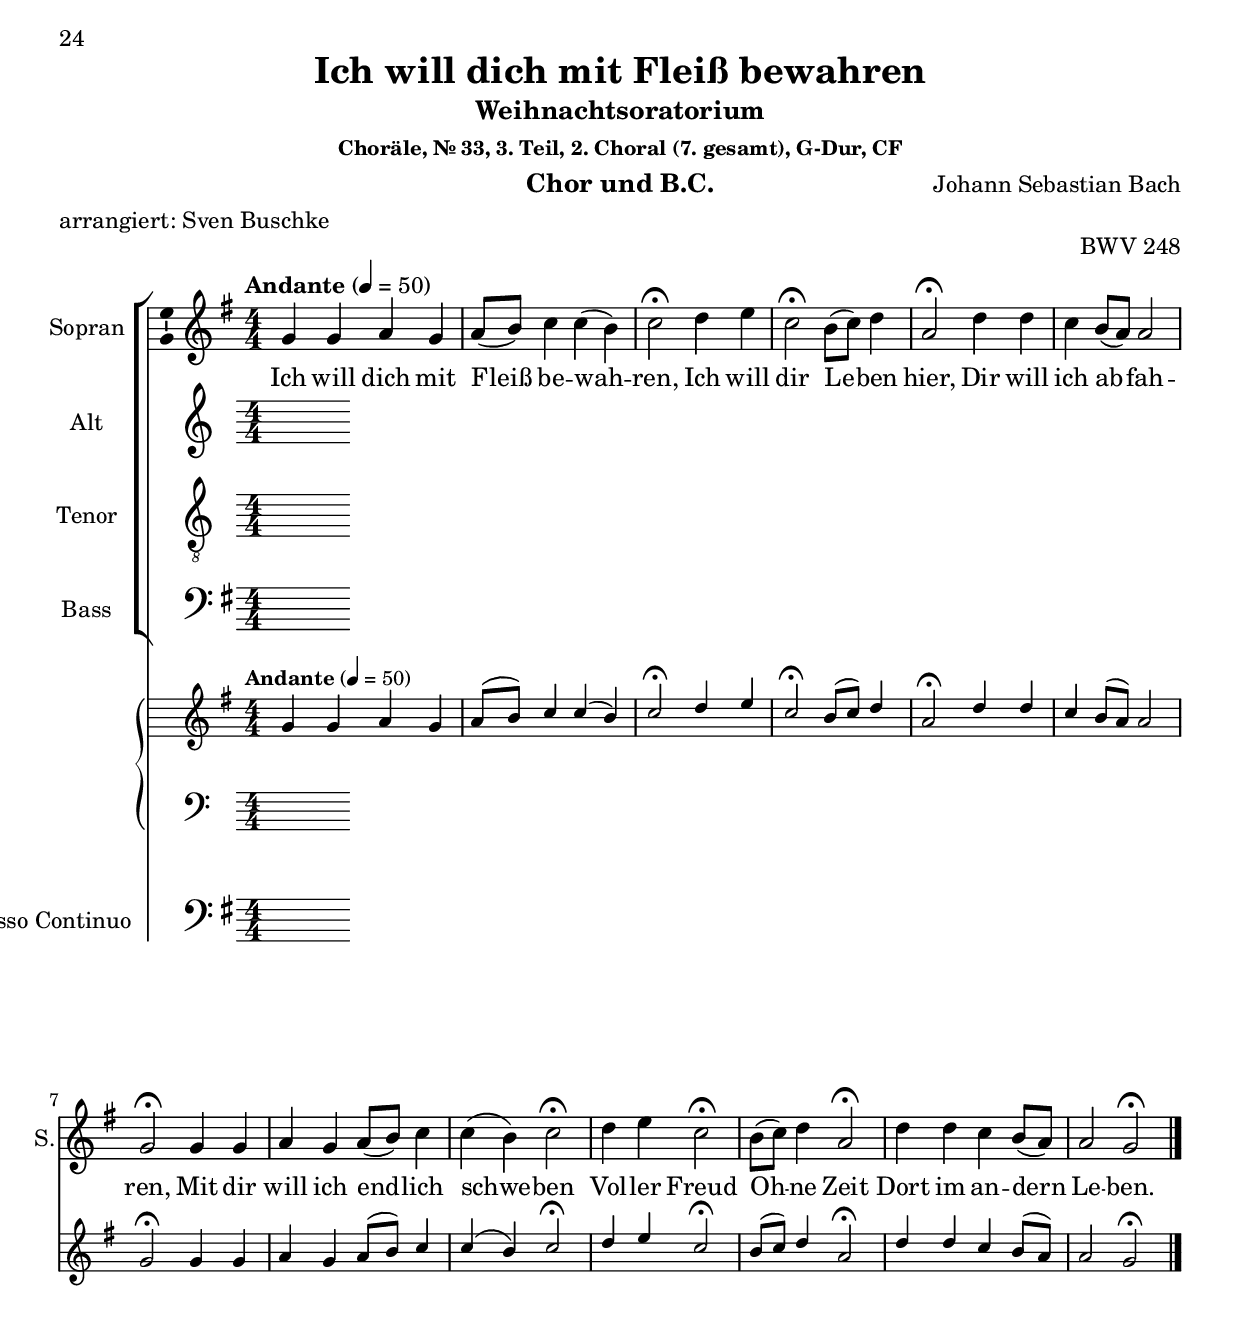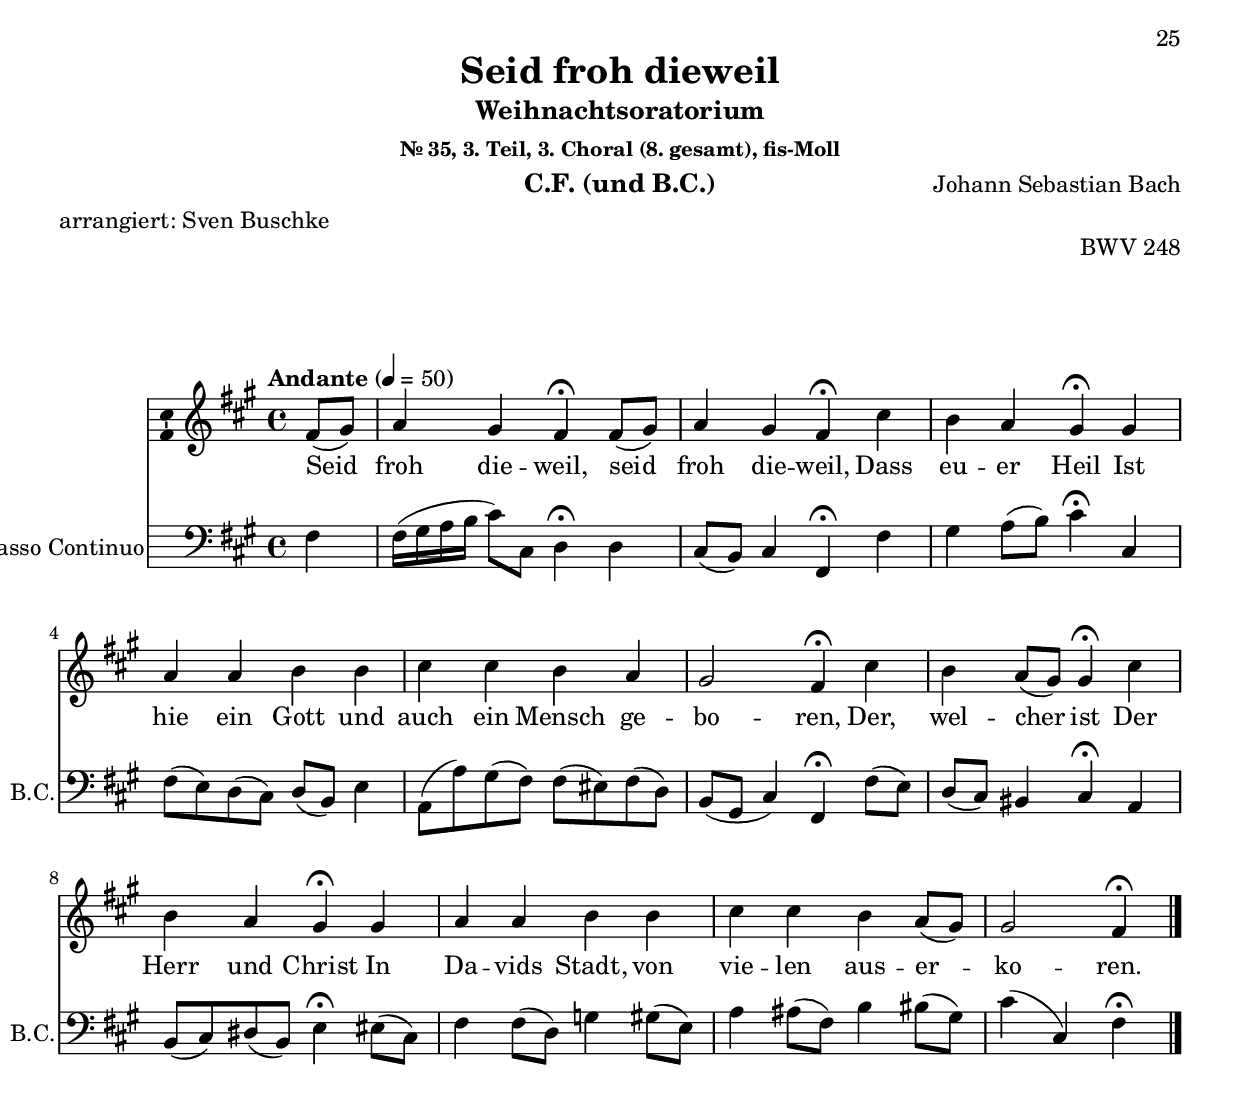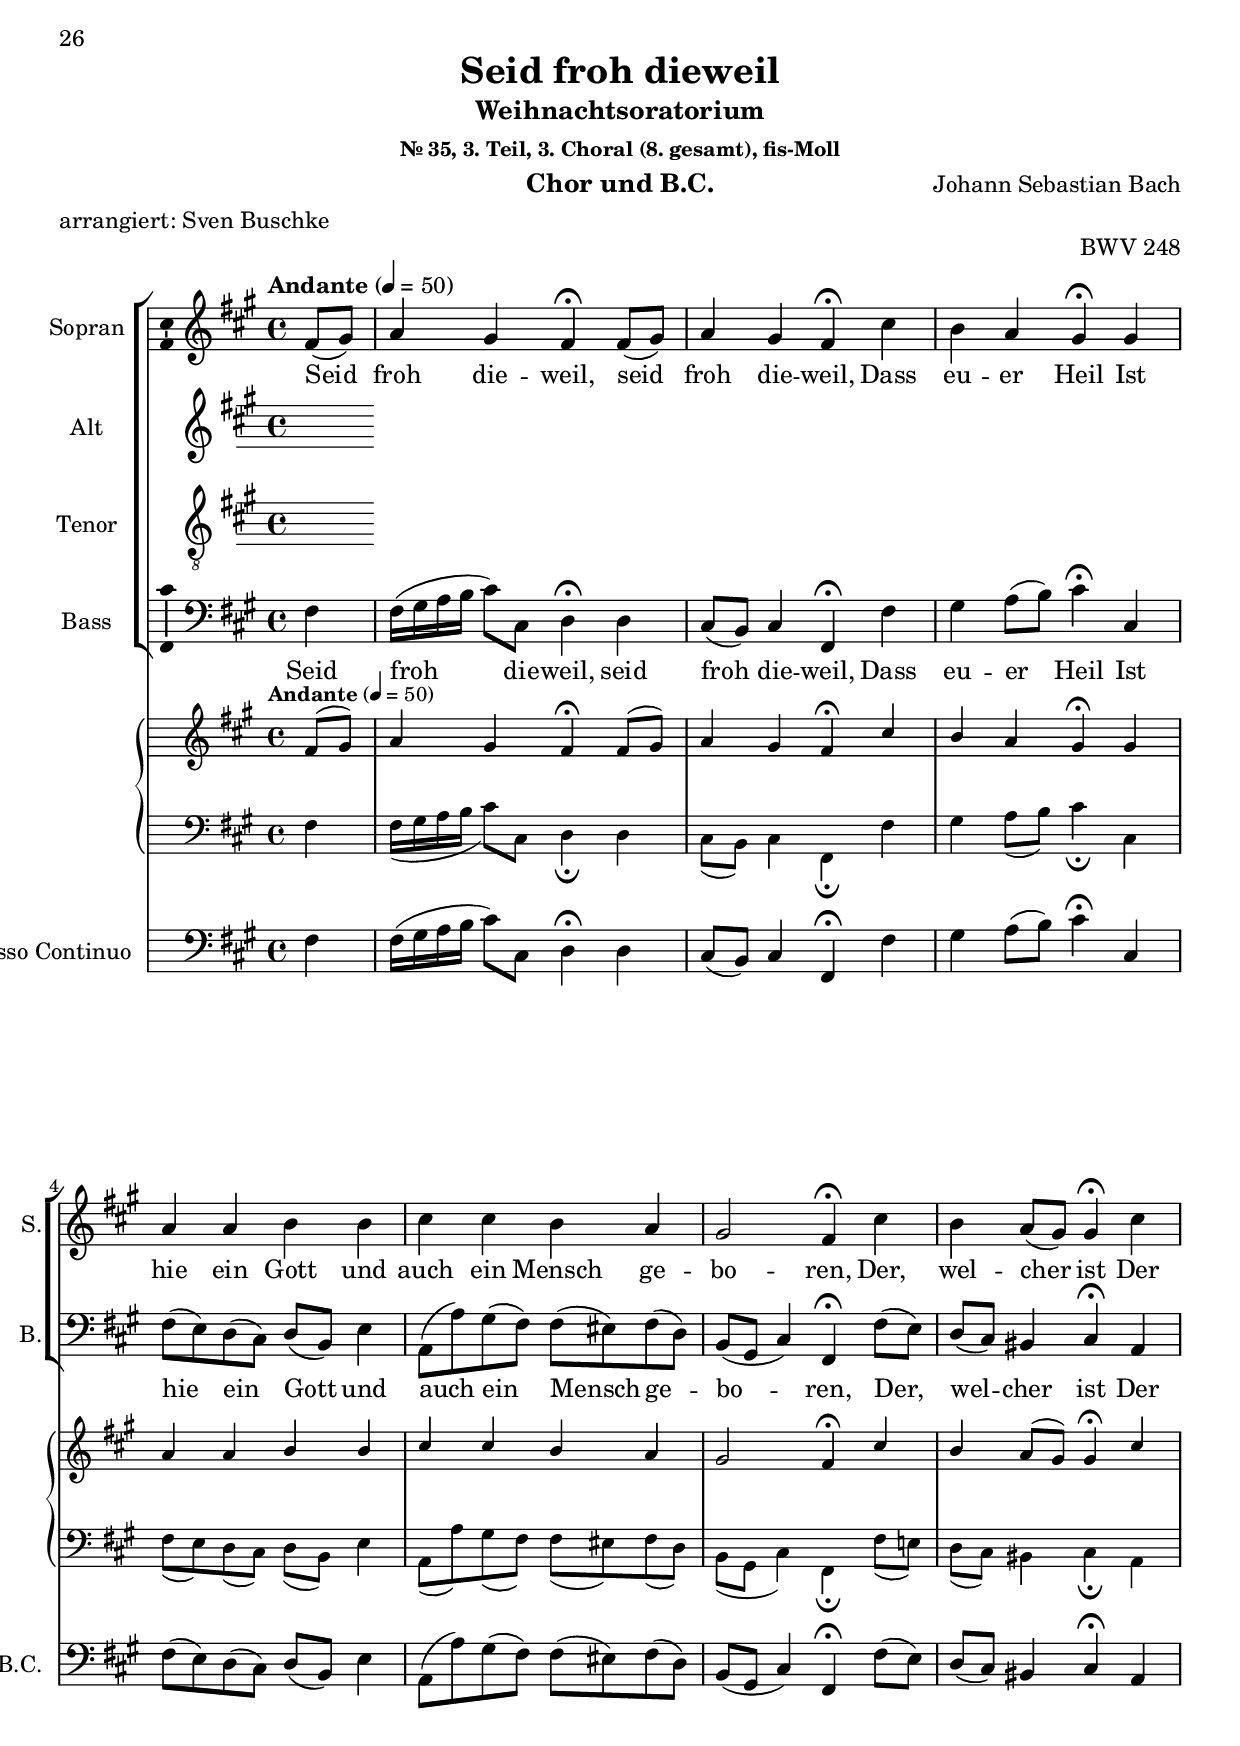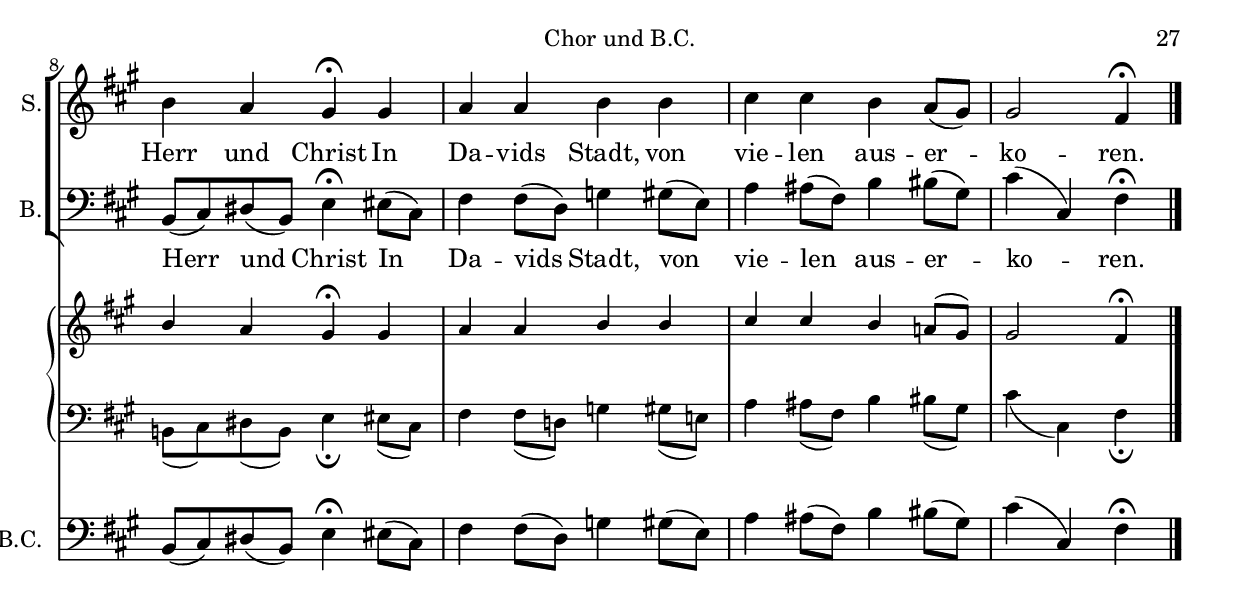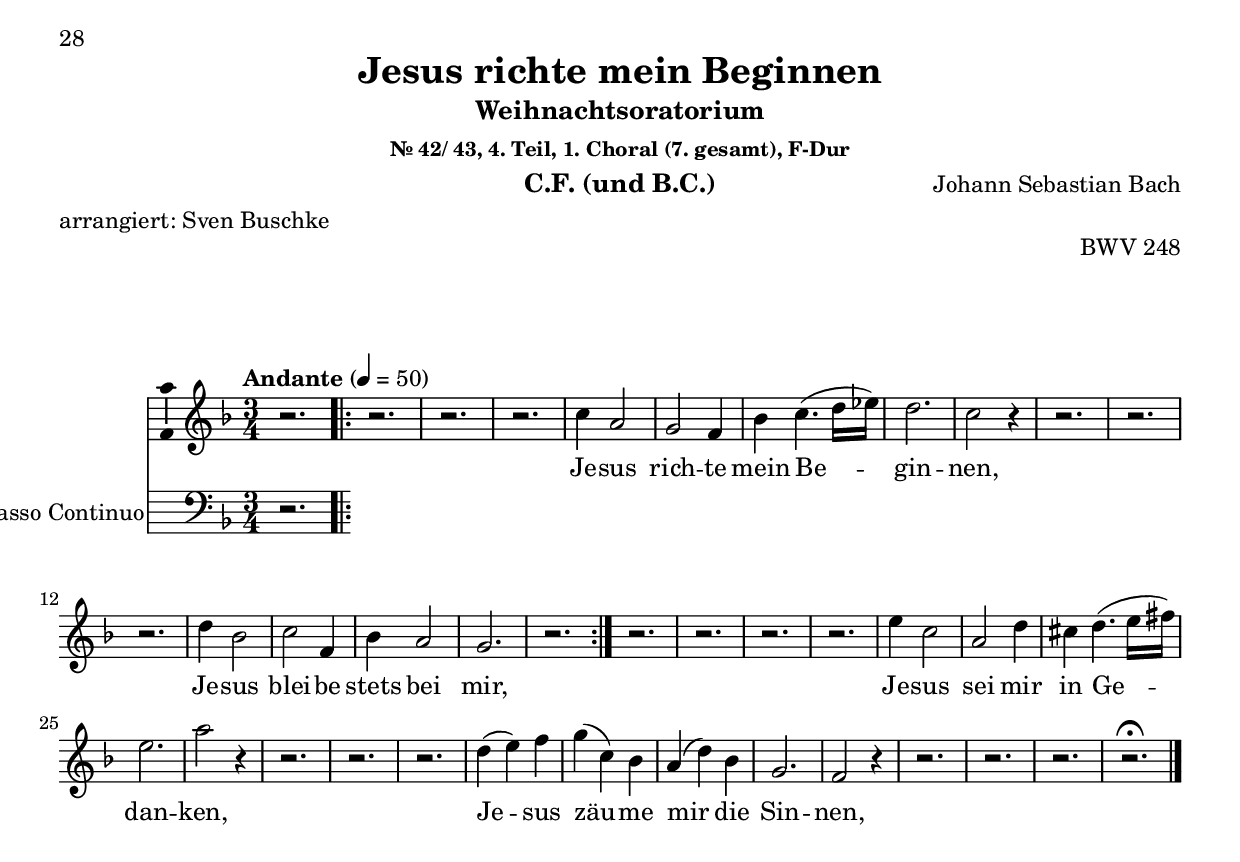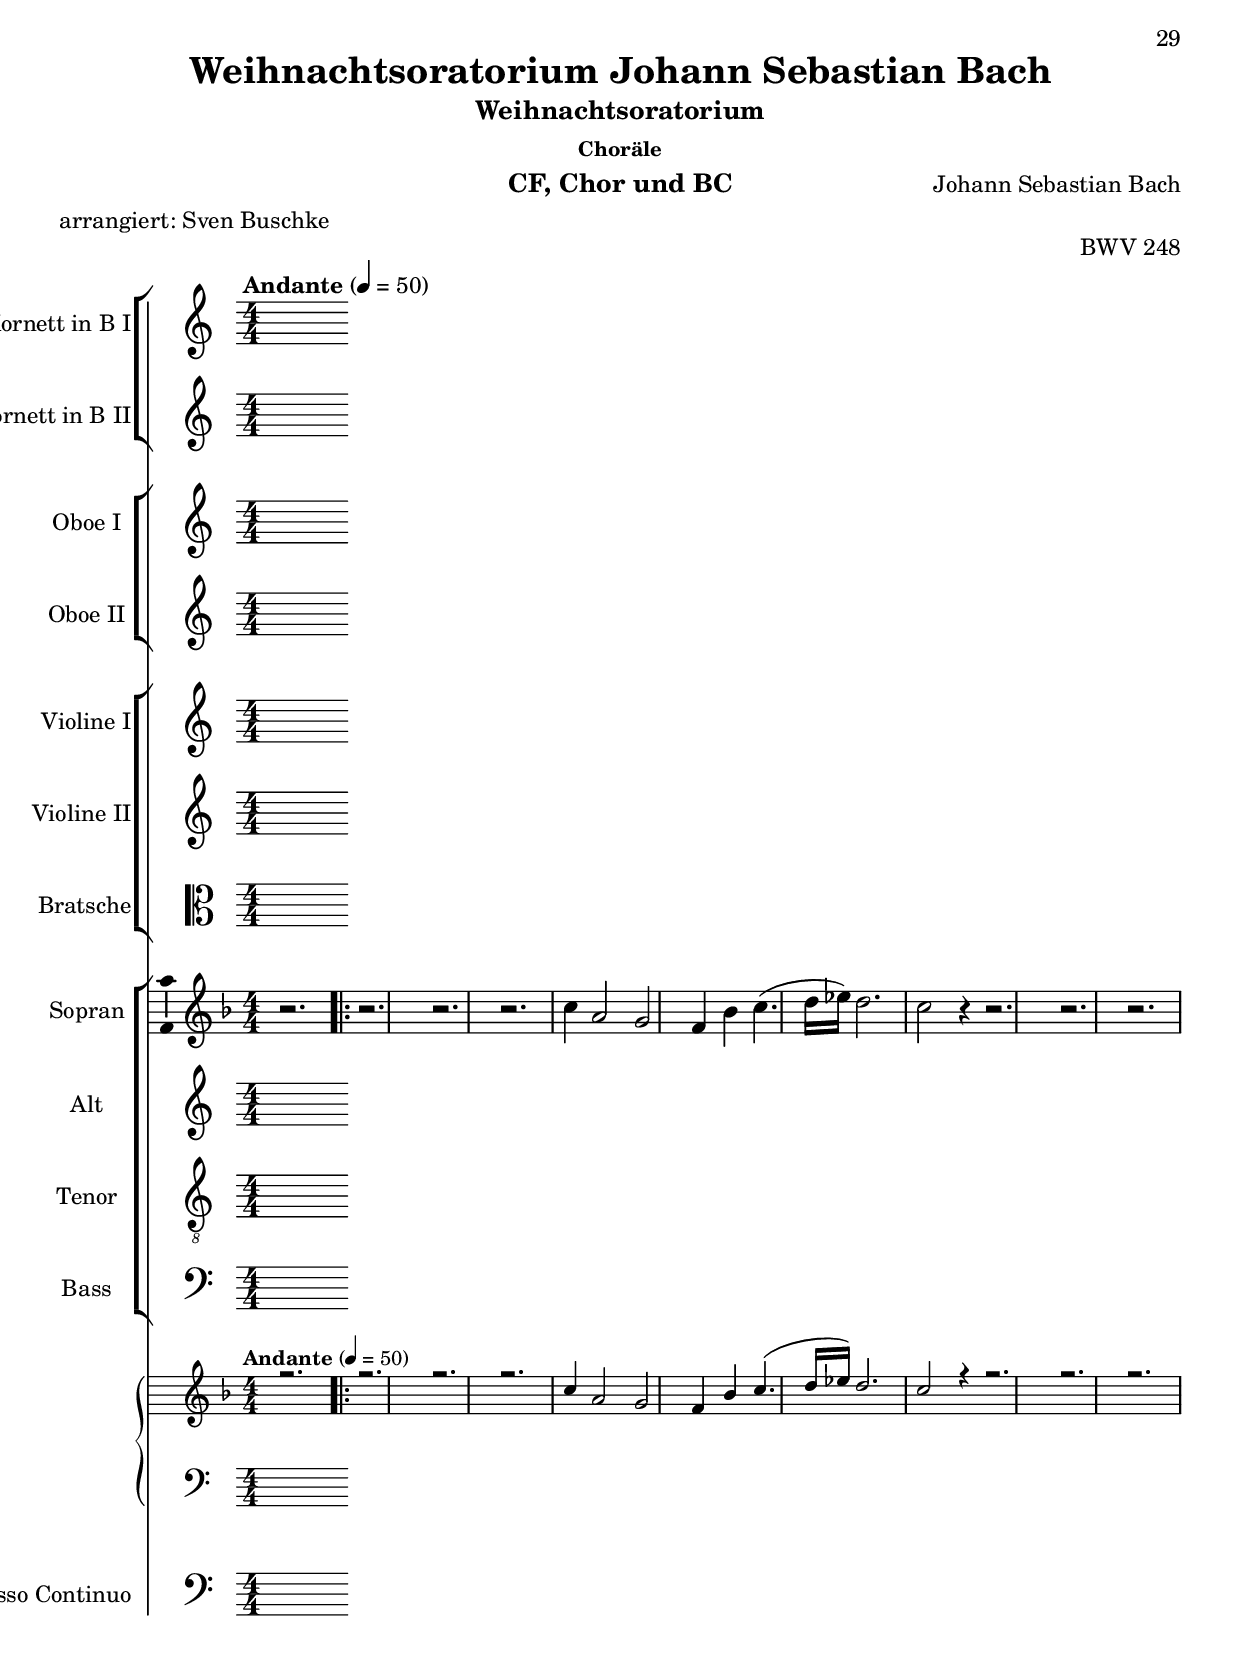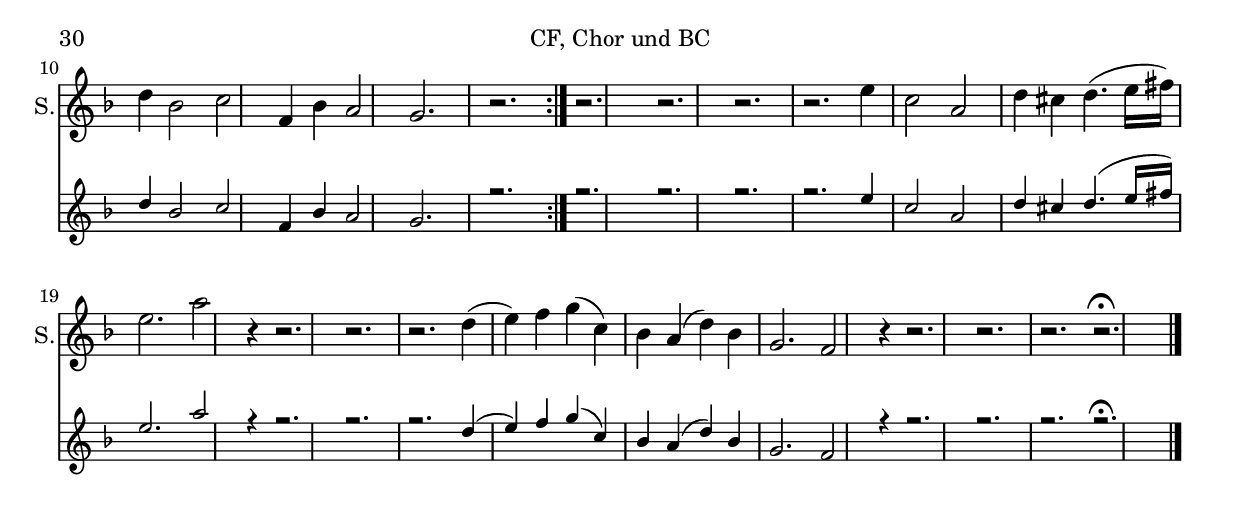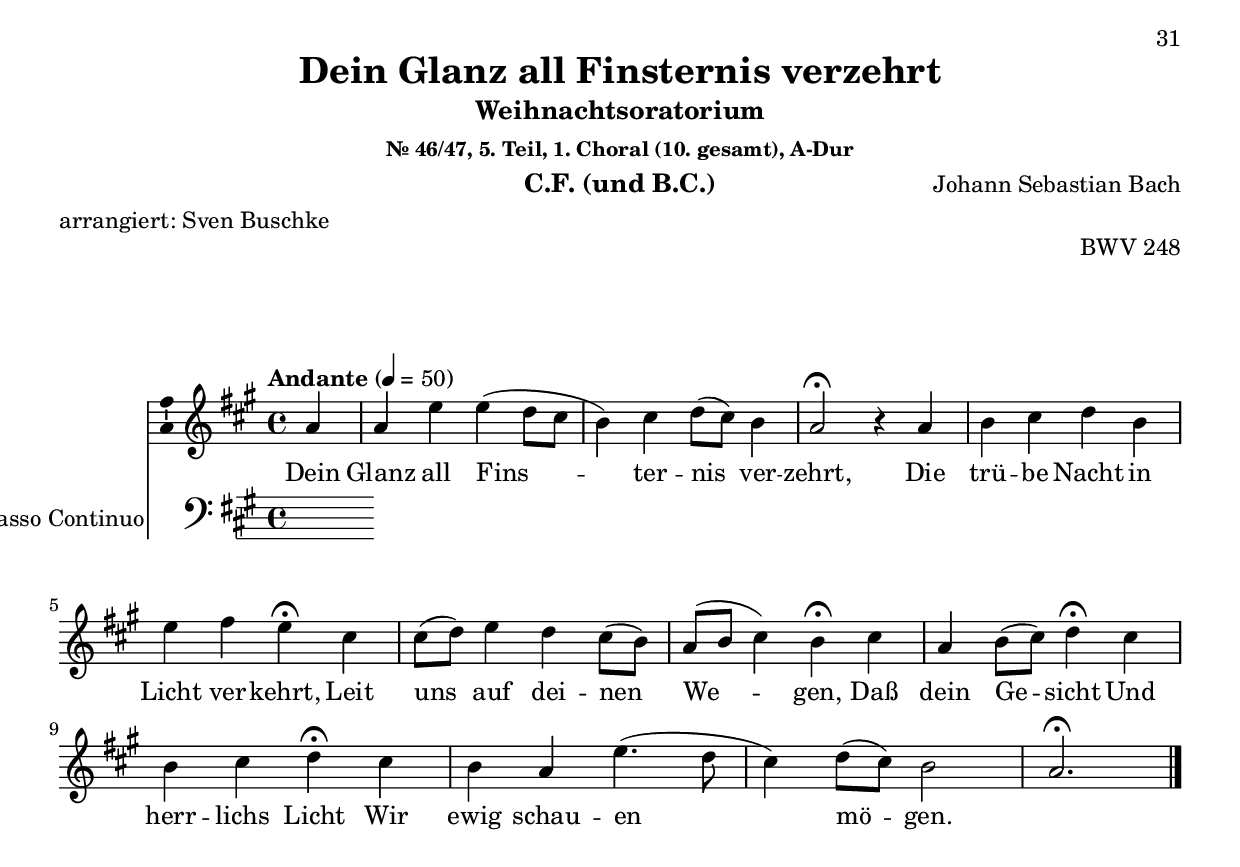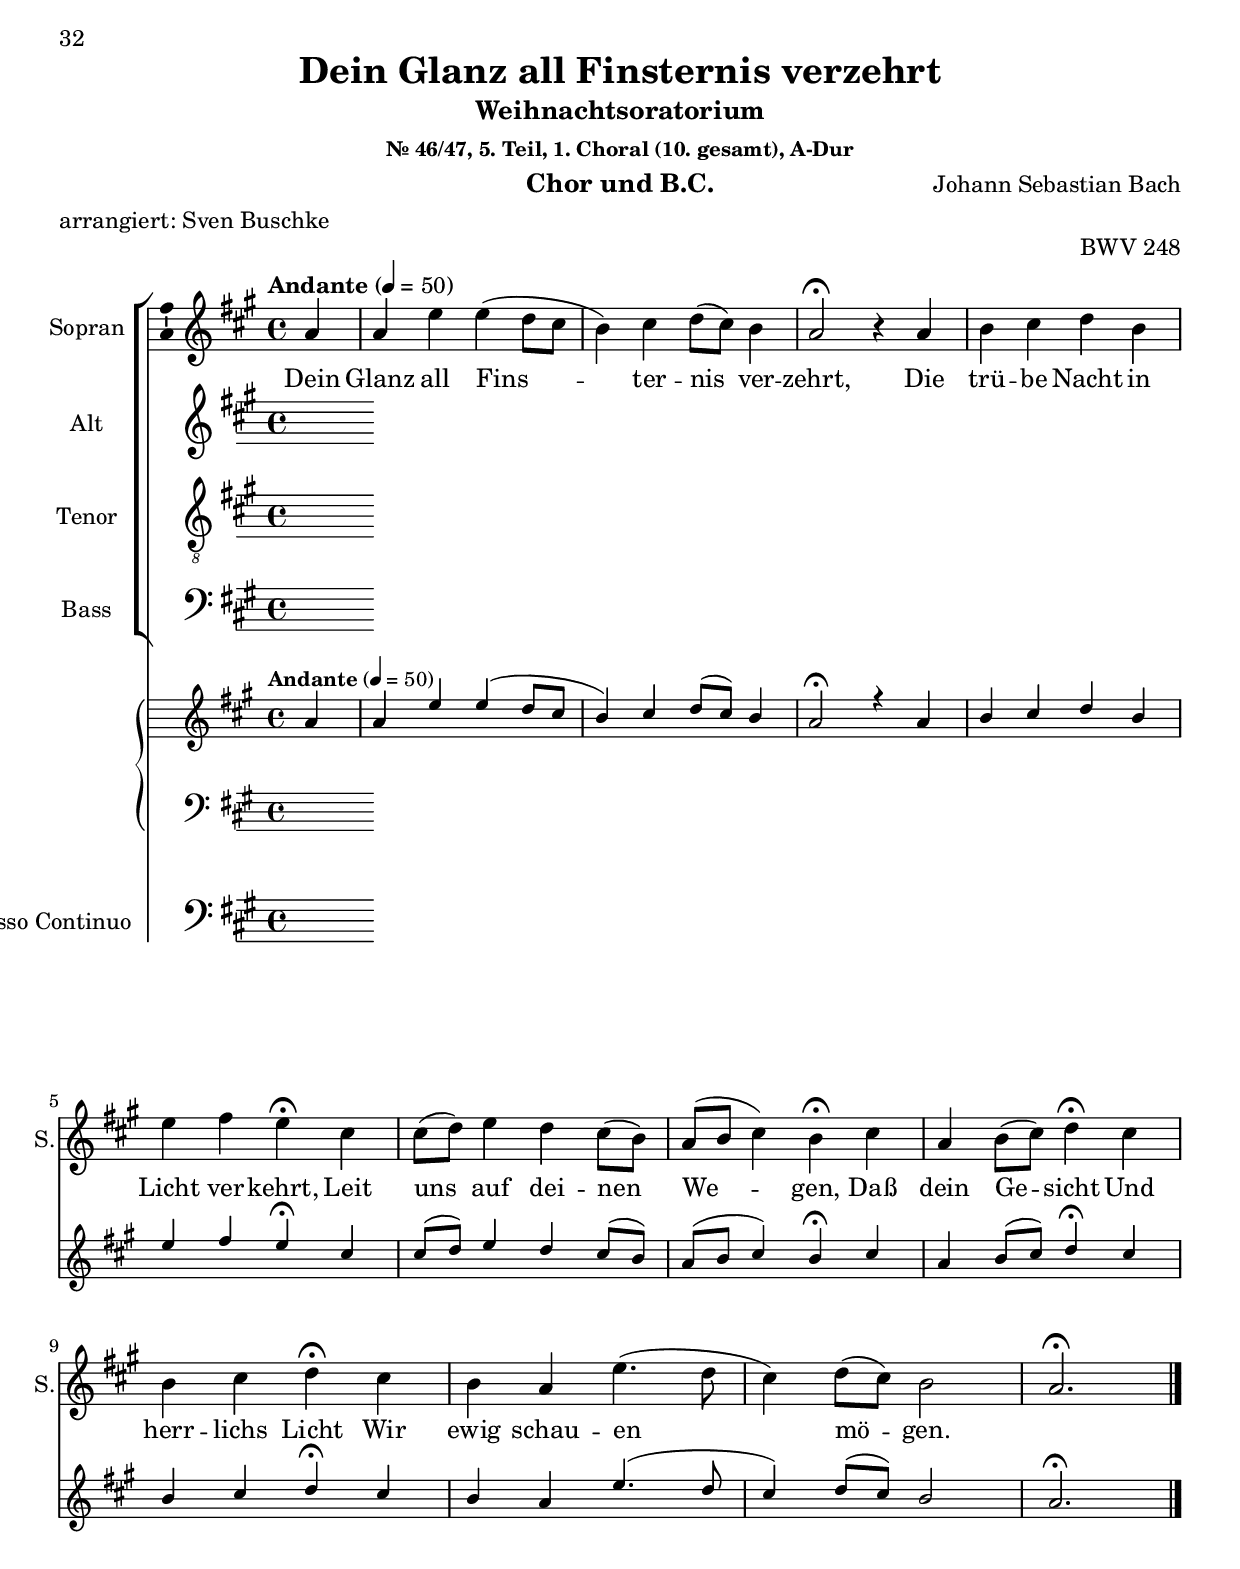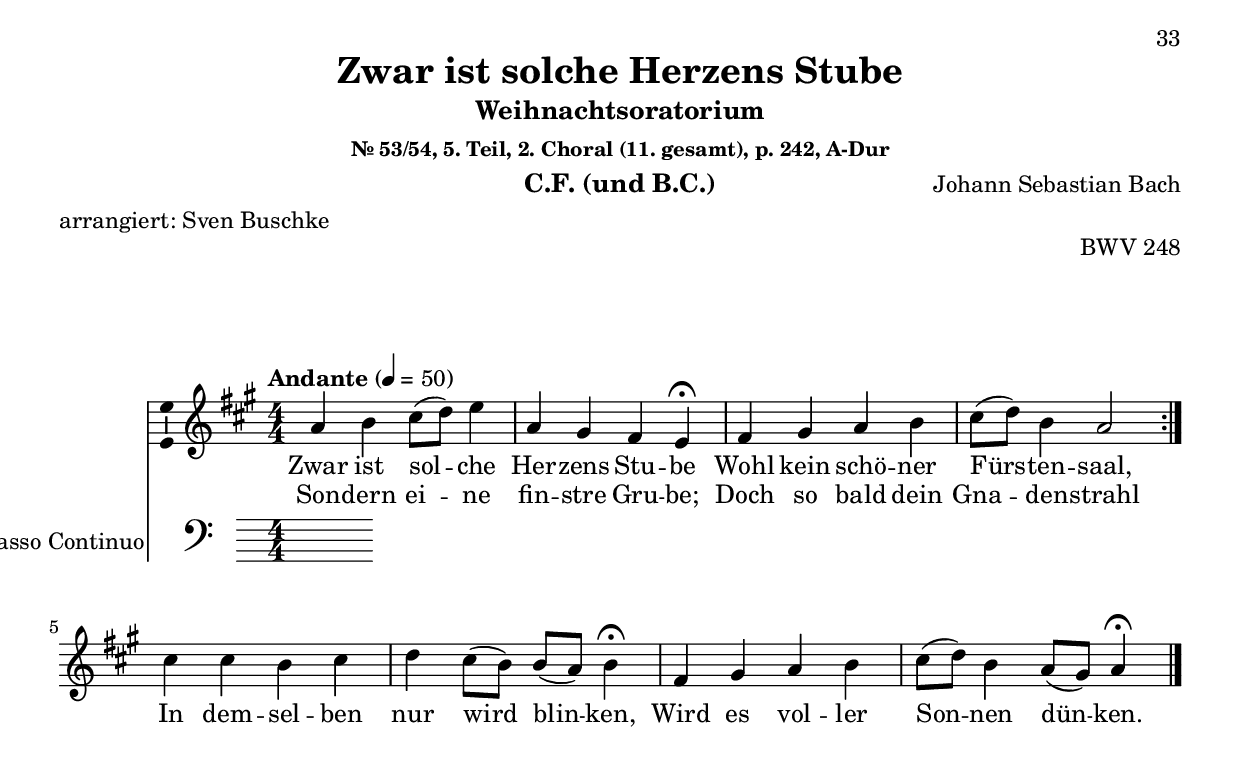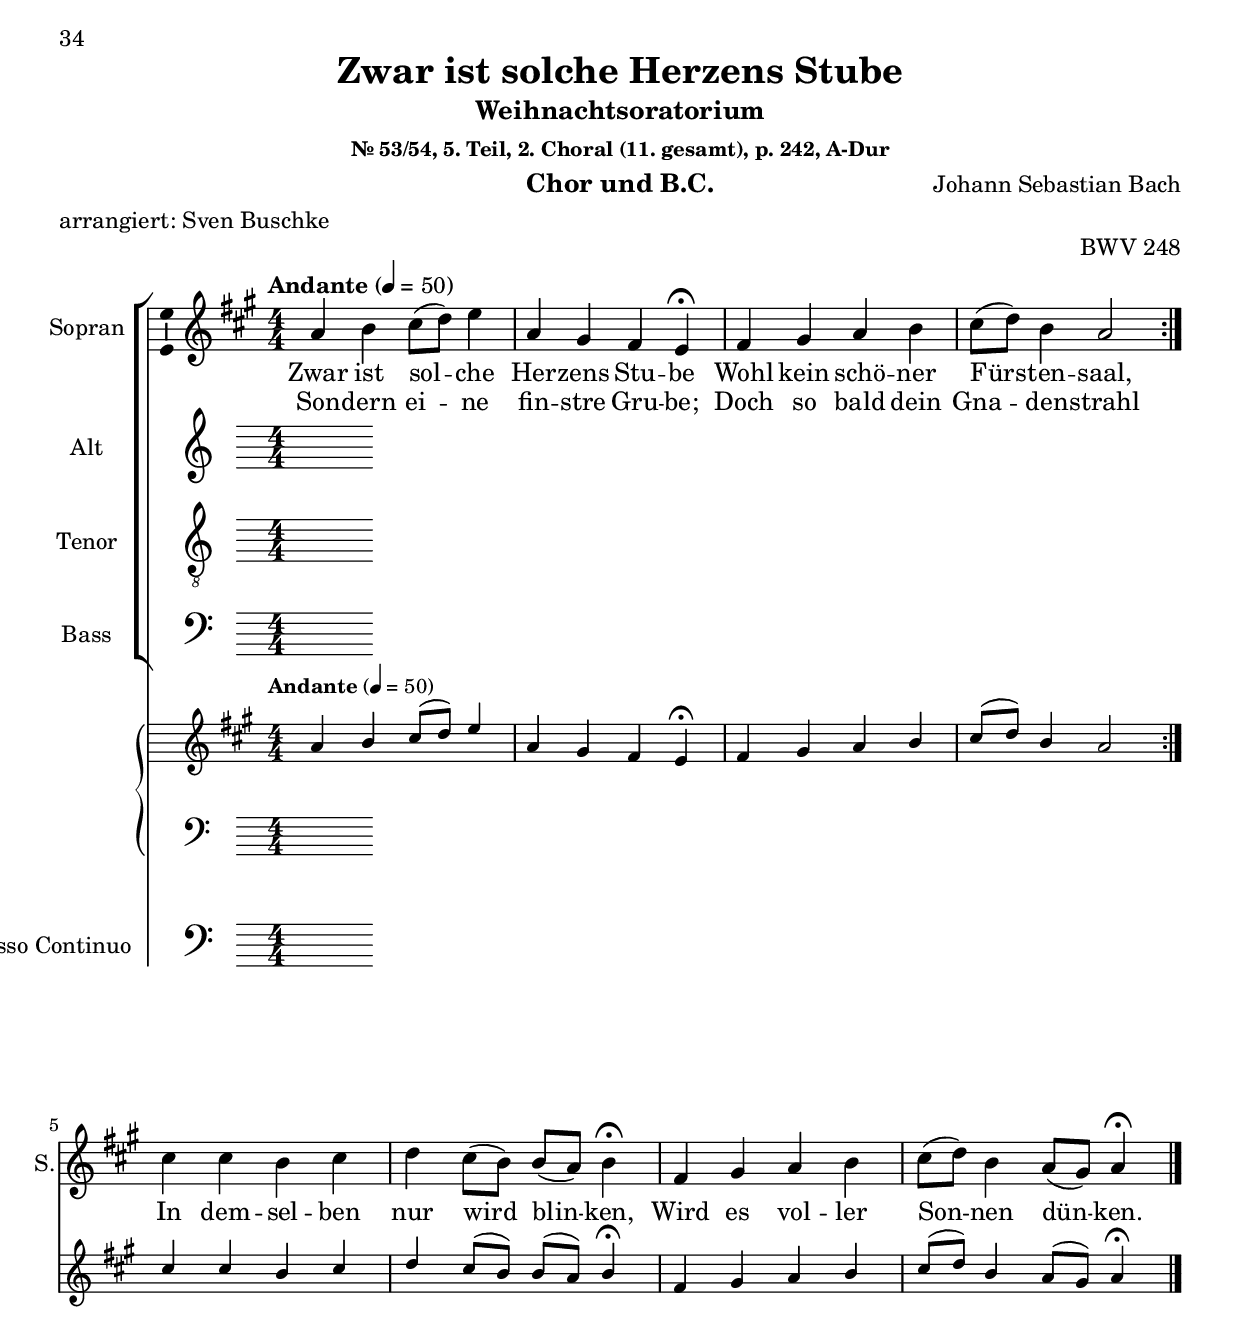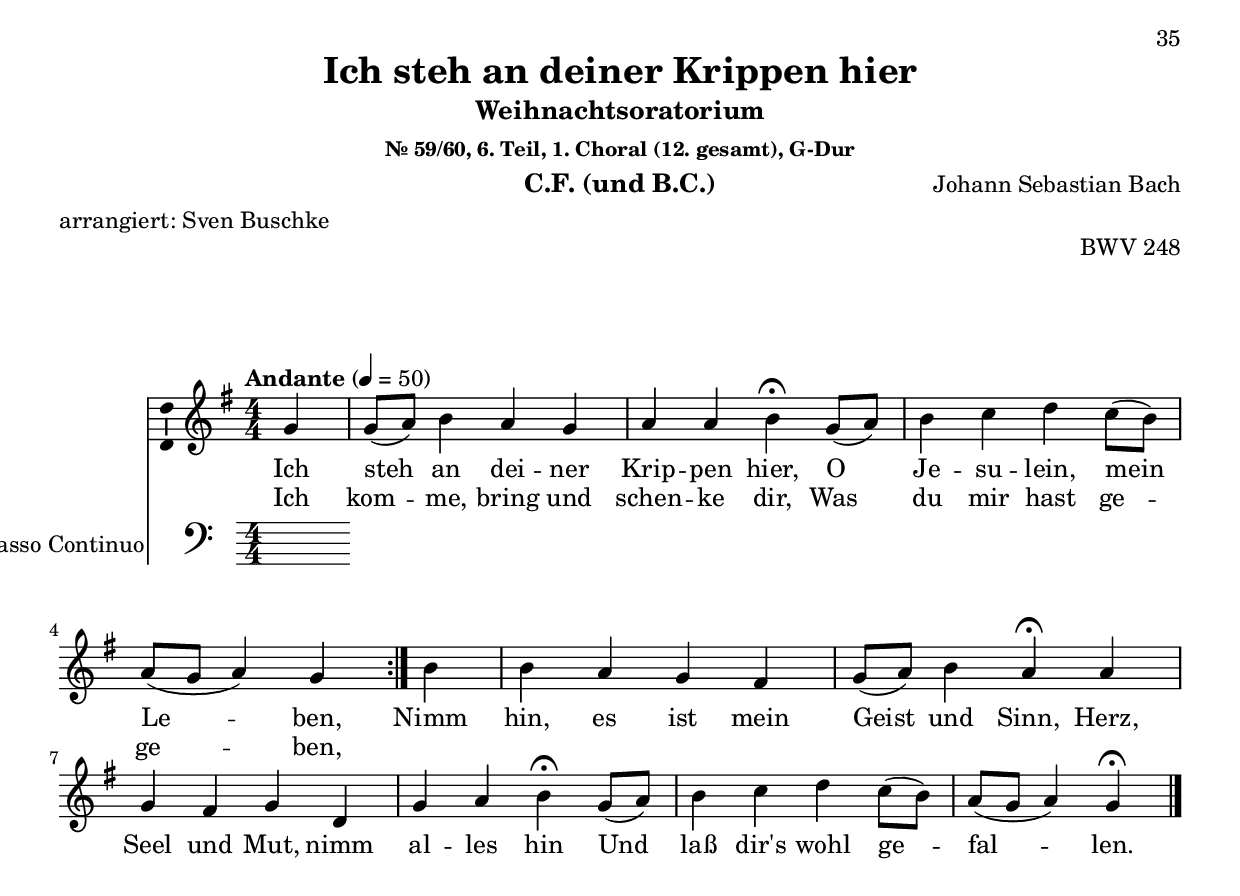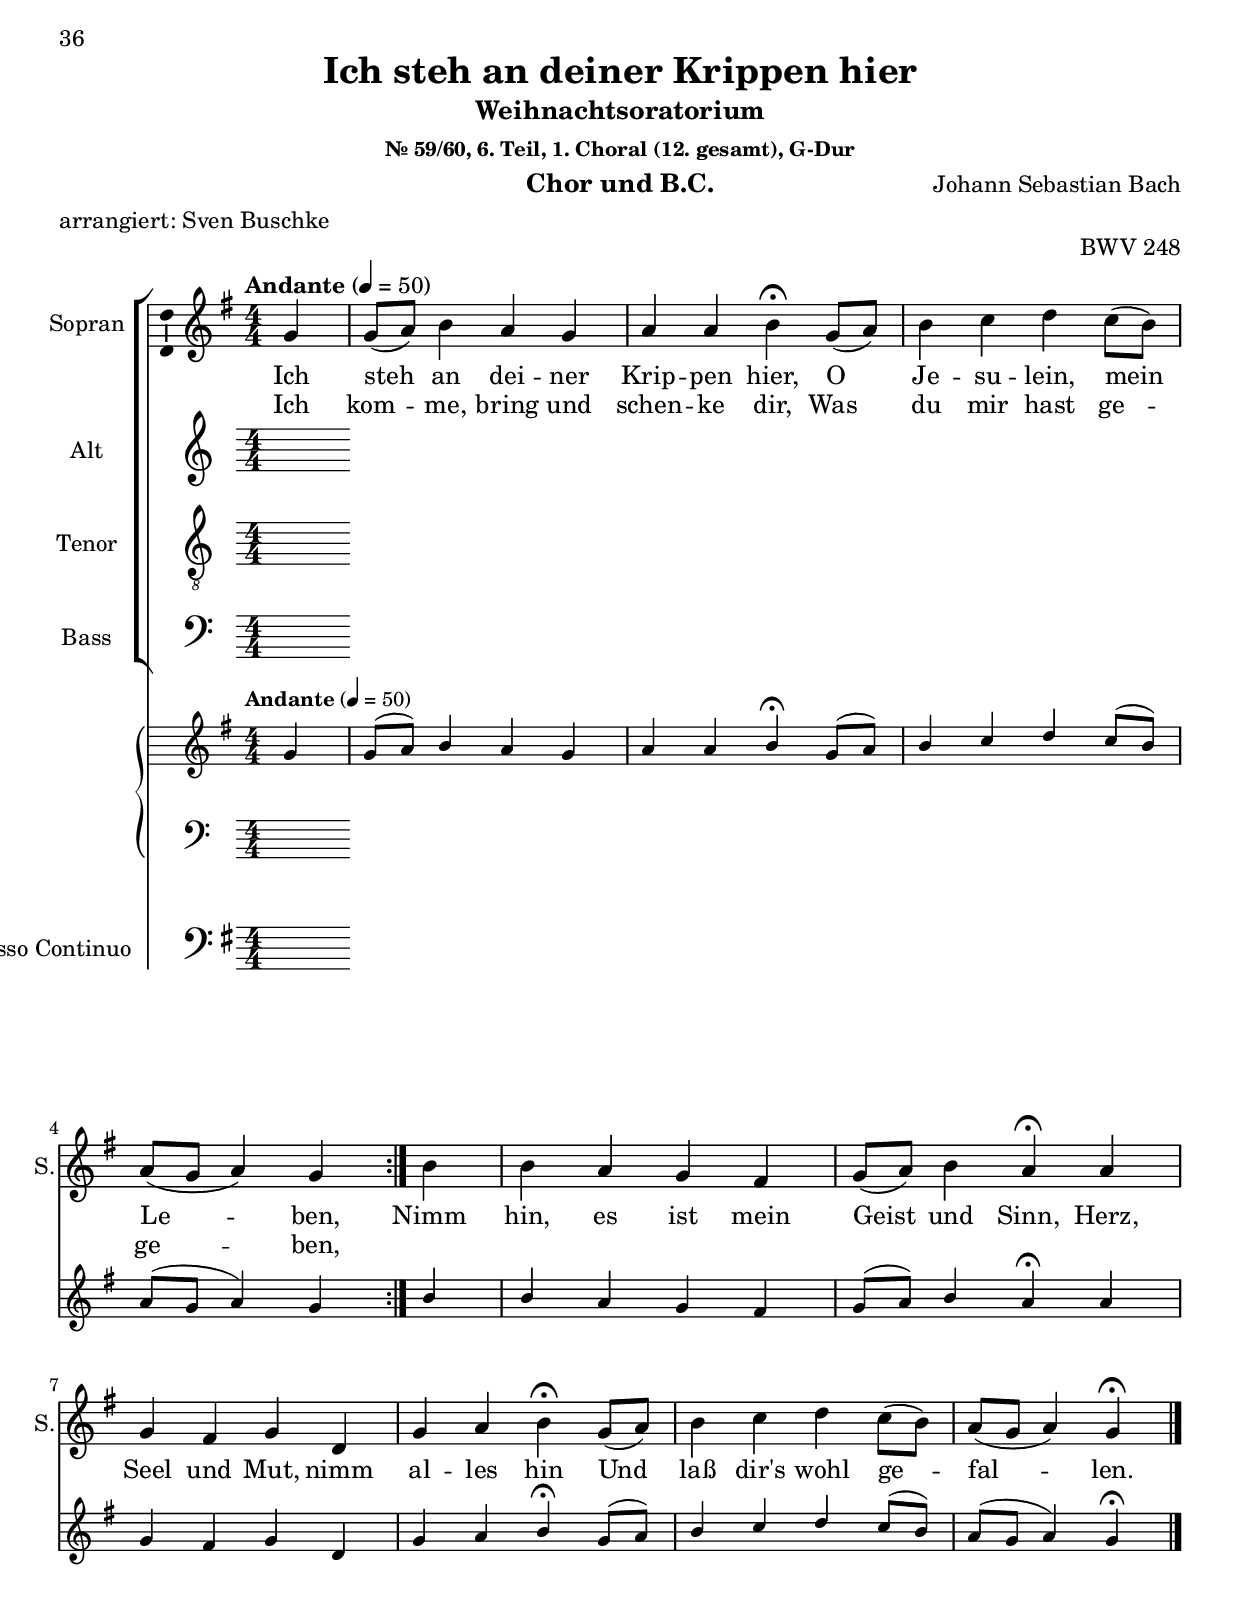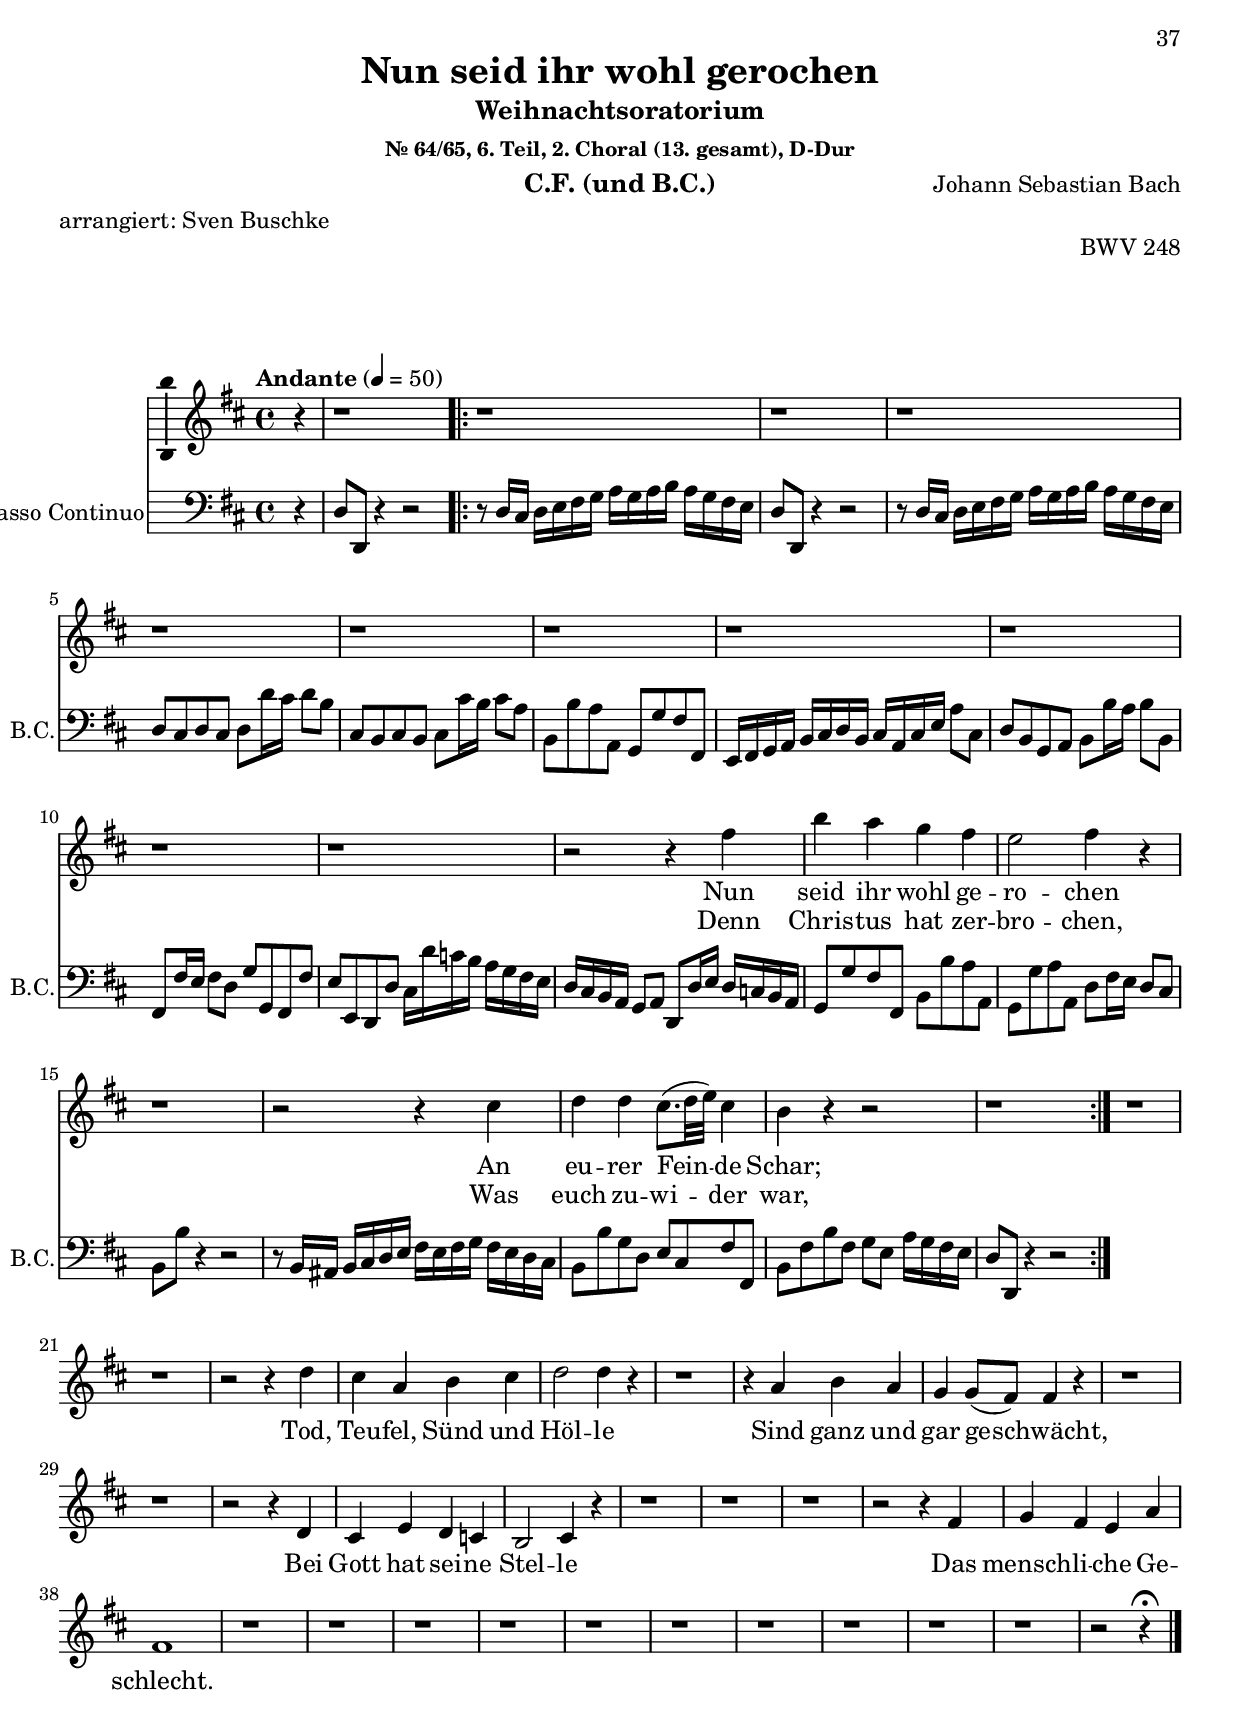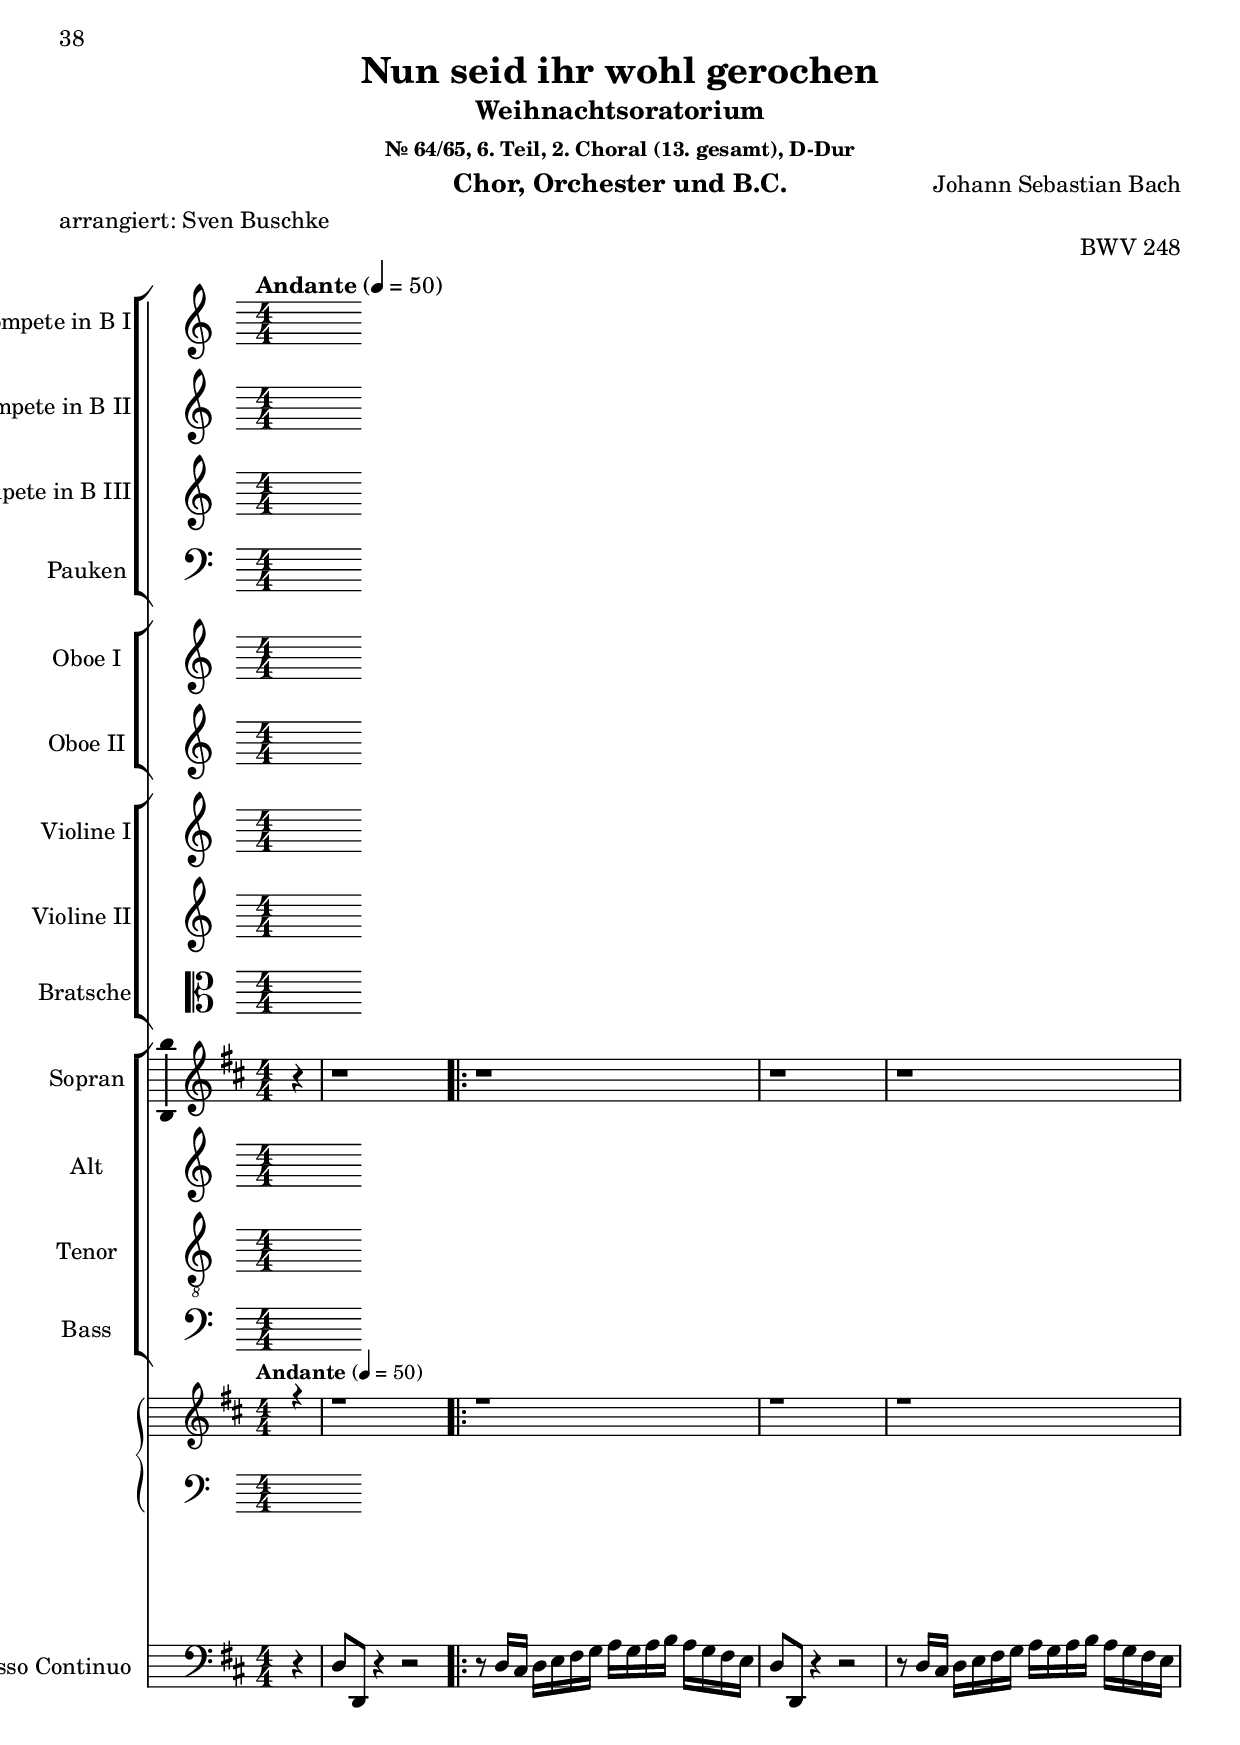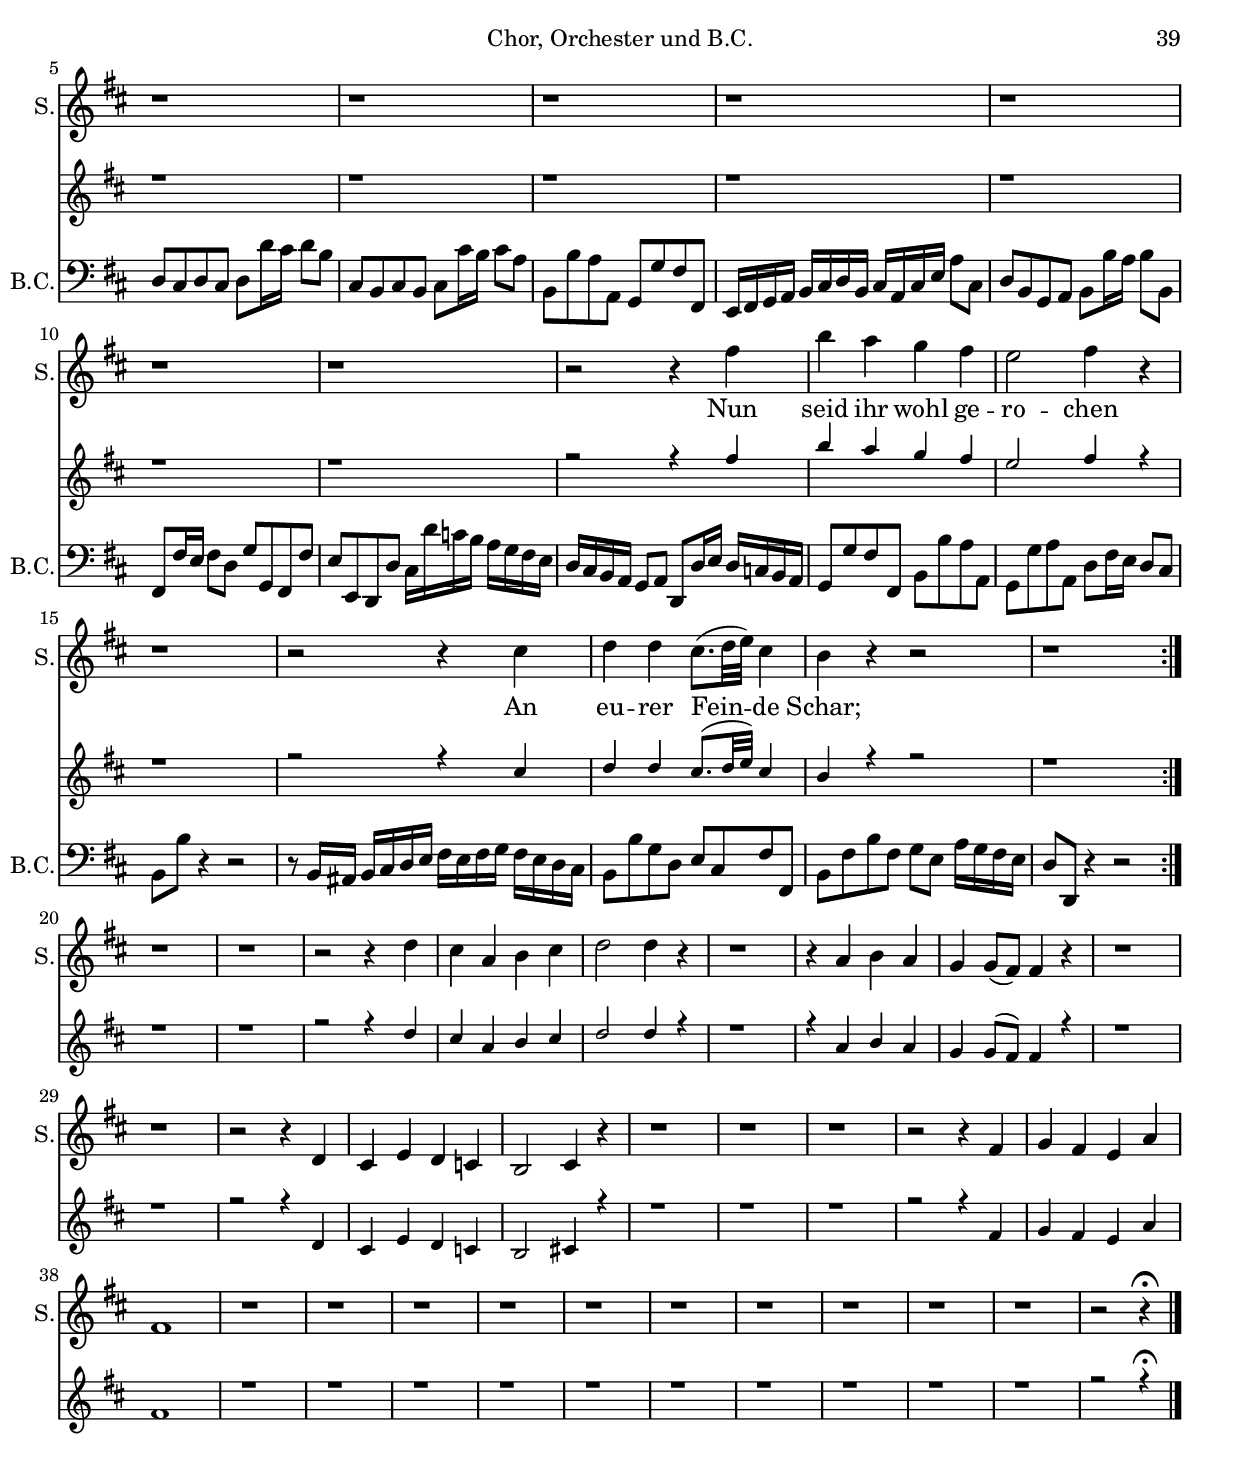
 \version "2.24.3"
\language "english"

\include "predefined-guitar-fretboards.ly"

\header {
  dedication = ""
  title = "Weihnachtsoratorium Johann Sebastian Bach"
  subtitle = "Weihnachtsoratorium"
  subsubtitle = "Choräle"
  instrument = "CF, Chor und BC"
  composer = "Johann Sebastian Bach"
  arranger = ""
  poet = ""
  meter = "arrangiert: Sven Buschke"
  piece = ""
  opus = "BWV 248"
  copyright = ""
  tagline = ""
}

\paper {
  #(set-paper-size "a4")
}

global = {
  \key c \major
  \numericTimeSignature
  \time 4/4
  \tempo "Andante" 4=50
}

%%%%%%%%%%%%%%%%%%%%%%%%%%%%%%%%%%%%%%%%%%%%%%%%
% Nr. 5 (1. Choral, p. 42) Wie soll ich dich empfangen, a-Moll, CF
%%%%%%%%%%%%%%%%%%%%%%%%%%%%%%%%%%%%%%%%%%%%%%%%

globalA = {
  \key a \minor
  %   \numericTimeSignature
  \time 4/4
  \tempo "Andante" 4=36
}

scoreAChordNames = \chordmode {
  \globalA
  \germanChords
  % Chords follow here.

}

scoreAMelody = \relative c'' {
  \globalA
  % Music follows here.
  \repeat volta 2 {
    \partial 4
    e,4
    a g f e d2 e4\fermata
    b' c c b8(c16 d) b4 a2.
  }
  \partial 4
  c4
  b8(a) g4 a b c2 c4\fermata
  g a g f8(e) f4 e2.\fermata
  c'4 b8(c) d4 c b a2 b4\fermata
  e, f e d g8(f) e2.\fermata
  \bar "|."
}

scoreAVerse = \lyricmode {
  % Lyrics follow here.
  Wie soll ich dich emp -- fan -- gen
  Und wie be -- gegn' ich dir,
}

scoreAVerseB = \lyricmode {
  % Lyrics follow here.
  O al -- ler Welt Ver -- lan -- gen,
  O mei -- ner See -- len Zier,
}

scoreAVerseC = \lyricmode {
  % Lyrics follow here.
  O Je -- su, Je -- su, set -- ze
  Mir selbst die Fa -- ckel bei,
  Da -- mit was dich er -- göt -- ze,
  Mir kund und wis -- send sei!
}

scoreABcMusic = \relative c {
  \globalA
  % Music follows here.
  \repeat volta 2 {
    \partial 4
    e4
    f g a,8(b) c4 f,2 e4\fermata
    e' a8(g) f(e) d(b) e e, a2.
  }
  \partial 4
  a'4
  d, e f8(e) d4 a8(b c4) c\fermata
  c f8(e) d(cs) d4 d a2.\fermata
  fs'4 g4. fs8 e4. d8 c(a d4) g,\fermata
  c8(b) a(b) c4(c8 b) b(a) gs4(a e)\fermata
  \bar "|."
}

scoreABcFigures = \figuremode {
  \globalA
  \override Staff.BassFigureAlignmentPositioning #'direction = #DOWN
  % Figures follow here.
  \repeat volta 2 {
    \partial 4
    <_+>4
    <7>8 <6> <5> <6> <6 5> <5> <9> <8> <6 5>4 <4>8 <3> <_+>4\fermata
    <_+> s <5> <6 5> <_+> s2.
  }
  \partial 4
  <8>8 <7> <6> <5> <8> <7> <5>4 <6> <6> <3 5>8 <2 4> s4\fermata
  s s <6- 4 2>8 <6 5> s4 s <_+>2.\fermata
  <6 5>4 s s <6> <5> <6 5>  <_+> s\fermata
  s <6>8 <6 5> <7> <6> <6 4 2>4 <6>8 <6 4> <6 5>4 s <_+>\fermata
  \bar "|."
}

scoreALeadSheetPart = <<
  \new ChordNames \scoreAChordNames
  \new FretBoards \scoreAChordNames
  \new Staff \with {
    \consists "Ambitus_engraver"
  } { \scoreAMelody }
  \addlyrics { <<\scoreAVerse \new Lyrics {\scoreAVerseB}>> \scoreAVerseC }
>>

scoreABassoContinuoPart = <<
  \new Staff \with {
    instrumentName = "Basso Continuo"
    shortInstrumentName = "B.C."
    midiInstrument = "cello"
  } { \clef bass \scoreABcMusic }
  \new FiguredBass \scoreABcFigures
>>

\bookpart {
  \header {
    title = "Wie soll ich dich empfangen"
    subsubtitle = "Choräle, Nr. 5, 1. Teil, 1. Choral (1. gesamt), a-Moll"
    instrument = "C.F. (und B.C.)"
  }
  \score {
    <<
      \scoreALeadSheetPart
      \scoreABassoContinuoPart
    >>
    \layout { }
    \midi { }
  }
}

%%%%%%%%%%%%%%%%%%%%%%%%%%%%%%%%%%%%%%%%%%%%%%%%
% Nr. 5 (1. Choral, p. 42) Wie soll ich dich empfangen, a-Moll, Chor
%%%%%%%%%%%%%%%%%%%%%%%%%%%%%%%%%%%%%%%%%%%%%%%%

globalB = \globalA

scoreBSoprano = \relative c'' {
  \globalB
  % Music follows here.
  \scoreAMelody
}

scoreBAlto = \relative c' {
  \globalB
  % Music follows here.
  \repeat volta 2 {
    \partial 4
    e8(d)
    c(d) d(e) e(d) d(c) c4(b8 a)b4\fermata
    e e a a gs e2.
  }
  \partial 4
  a8(g) f4 e8(d) c4 f f(e8 d) e4\fermata
  e f bf,8(a) a(g) a(d) cs2.\fermata
  d4 d g g8(fs) g4 g(fs) g\fermata
  g c,8(d) c4 f, d' d(c b)\fermata
  \bar "|."
}

scoreBTenor = \relative c' {
  \globalB
  % Music follows here.
  \repeat volta 2 {
    \partial 4
    gs4
    a b c8(d) g,4 a8(gs a4) gs\fermata
    gs a8(b) c4 f e8(d) c2.
  }
  \partial 4
  e4
  d8(c) b4 a8(g) f(g) a4(g8 f) g4\fermata
  c c8(d) e4 d8(cs) d(gs,) a2.\fermata
  a4 g8(a) b4 c8(d) e4 e(d) d\fermata
  c c8(d) b(a) a4 g8(a) b4(a gs)\fermata
  \bar "|."
}

scoreBBass = \relative c {
  \globalB
  % Music follows here.
  \repeat volta 2 {
    \partial 4
    e4
    f g a8(b) c4 f,2 e4\fermata
    e a8(g) f(e) d(b) e4 a,2.
  }
  \partial 4
  a'4
  d, e f8(e) d4 a8(b c4) c\fermata
  c f8(e) d(cs) d4 d a2.\fermata
  fs'4 g4. fs8 e4. d8 c(a d4) g,\fermata
  c8(b) a(b) c4 c8(b) b(a) gs4(a e')\fermata
  \bar "|."
}

scoreBVerse = \lyricmode {
  % Lyrics follow here.
  \scoreAVerse
}

scoreBVerseB = \lyricmode {
  % Lyrics follow here.
  \scoreAVerseB
}

scoreBVerseC = \lyricmode {
  % Lyrics follow here.
  \scoreAVerseC
}

scoreBPianoReduction = \new PianoStaff \with {
  fontSize = #-1
  \override StaffSymbol #'staff-space = #(magstep -1)
} <<
  \new Staff \with {
    \consists "Mark_engraver"
    \consists "Metronome_mark_engraver"
    \remove "Staff_performer"
  } {
    #(set-accidental-style 'piano)
    <<
      \scoreBSoprano \\
      \scoreBAlto
    >>
  }
  \new Staff \with {
    \remove "Staff_performer"
  } {
    \clef bass
    #(set-accidental-style 'piano)
    <<
      \scoreBTenor \\
      \scoreBBass
    >>
  }
>>

scoreBRehearsalMidi = #
(define-music-function
 (parser location name midiInstrument lyrics) (string? string? ly:music?)
 #{
   \unfoldRepeats <<
     \new Staff = "soprano" \new Voice = "soprano" { \scoreBSoprano }
     \new Staff = "alto" \new Voice = "alto" { \scoreBAlto }
     \new Staff = "tenor" \new Voice = "tenor" { \scoreBTenor }
     \new Staff = "bass" \new Voice = "bass" { \scoreBBass }
     \context Staff = $name {
       \set Score.midiMinimumVolume = #0.5
       \set Score.midiMaximumVolume = #0.5
       \set Score.tempoWholesPerMinute = #(ly:make-moment 50 4)
       \set Staff.midiMinimumVolume = #0.8
       \set Staff.midiMaximumVolume = #1.0
       \set Staff.midiInstrument = $midiInstrument
     }
     \new Lyrics \with {
       alignBelowContext = $name
     } \lyricsto $name $lyrics
   >>
 #})

scoreBBcMusic = \relative c {
  \globalB
  % Music follows here.
  \scoreABcMusic
}

scoreBBcFigures = \figuremode {
  \globalB
  \override Staff.BassFigureAlignmentPositioning #'direction = #DOWN
  % Figures follow here.
  \scoreABcFigures
}

scoreBChordNames = \chordmode {
  \globalB
  \germanChords
  % Chords follow here.
  \scoreAChordNames
}

scoreBChoirPart = <<
  \new ChoirStaff <<
    \new Staff \with {
      midiInstrument = "choir aahs"
      instrumentName = "Sopran"
      shortInstrumentName = "S."
      \consists "Ambitus_engraver"
    } \new Voice = "soprano" \scoreBSoprano
    \new Lyrics \with {
      \override VerticalAxisGroup #'staff-affinity = #CENTER
    } \lyricsto "soprano" {<<\scoreBVerse \new Lyrics{\scoreBVerseB}>> \scoreBVerseC}
    \new Staff \with {
      midiInstrument = "choir aahs"
      instrumentName = "Alt"
      shortInstrumentName = "A."
      \consists "Ambitus_engraver"
    } \new Voice = "alto" \scoreBAlto
    \new Lyrics \with {
      \override VerticalAxisGroup #'staff-affinity = #CENTER
    } \lyricsto "alto" {<<\scoreBVerse \new Lyrics{\scoreBVerseB}>> \scoreBVerseC}
    \new Staff \with {
      midiInstrument = "choir aahs"
      instrumentName = "Tenor"
      shortInstrumentName = "T."
      \consists "Ambitus_engraver"
    } {
      \clef "treble_8"
      \new Voice = "tenor" \scoreBTenor
    }
    \new Lyrics \with {
      \override VerticalAxisGroup #'staff-affinity = #CENTER
    } \lyricsto "tenor" {<<\scoreBVerse \new Lyrics{\scoreBVerseB}>> \scoreBVerseC}
    \new Staff \with {
      midiInstrument = "choir aahs"
      instrumentName = "Bass"
      shortInstrumentName = "B."
      \consists "Ambitus_engraver"
    } {
      \clef bass
      \new Voice = "bass" \scoreBBass
    }
    \new Lyrics \with {
      \override VerticalAxisGroup #'staff-affinity = #CENTER
    } \lyricsto "bass" {<<\scoreBVerse \new Lyrics{\scoreBVerseB}>> \scoreBVerseC}
  >>
  \scoreBPianoReduction
>>

scoreBBassoContinuoPart = <<
  \new Staff \with {
    instrumentName = "Basso Continuo"
    shortInstrumentName = "B.C."
    midiInstrument = "cello"
  } { \clef bass \scoreBBcMusic }
  \new FiguredBass \scoreBBcFigures
>>

scoreBChordsPart = <<
  \new ChordNames \scoreBChordNames
  \new FretBoards \scoreBChordNames
>>

\bookpart {
  \header {
    title = "Wie soll ich dich empfangen"
    subsubtitle = "Choräle, Nr. 5, 1. Teil, 1. Choral (1. gesamt), a-Moll"
    instrument = "Chor und B.C."
  }
  \score {
    <<
      \scoreBChoirPart
      \scoreBBassoContinuoPart
      \scoreBChordsPart
    >>
    \layout { }
    %     \midi { }
  }
  \score {
    \unfoldRepeats {
      <<
        \scoreBChoirPart
        \scoreBBassoContinuoPart
        \scoreBChordsPart
      >>
    }
    %     \layout { }
    \midi { }
  }
}

% Rehearsal MIDI files:
\book {
  \bookOutputSuffix "soprano"
  \score {
    \scoreBRehearsalMidi "soprano" "soprano sax" \scoreBVerse
    \midi { }
  }
}

\book {
  \bookOutputSuffix "alto"
  \score {
    \scoreBRehearsalMidi "alto" "soprano sax" \scoreBVerse
    \midi { }
  }
}

\book {
  \bookOutputSuffix "tenor"
  \score {
    \scoreBRehearsalMidi "tenor" "tenor sax" \scoreBVerse
    \midi { }
  }
}

\book {
  \bookOutputSuffix "bass"
  \score {
    \scoreBRehearsalMidi "bass" "tenor sax" \scoreBVerse
    \midi { }
  }
}

%%%%%%%%%%%%%%%%%%%%%%%%%%%%%%%%%%%%%%%%%%%%%%%%
% Nr. 5 (1. Choral, p. 42) Wie soll ich dich empfangen, a-Moll, CF
%%%%%%%%%%%%%%%%%%%%%%%%%%%%%%%%%%%%%%%%%%%%%%%%

globalC = {
  \key d \major
  %  \numericTimeSignature
  \time 4/4
  \tempo "Andante" 4=36
}

scoreCChordNames = \chordmode {
  \globalC
  \germanChords
  % Chords follow here.

}

scoreCMelody = \relative c'' {
  \globalC
  % Music follows here.
  \partial 4
  d4
  cs b cs a b cs d r
  r1
  r4 d d a a fs8(g) a4 g fs r
  r2
  r2 r4 fs b b a8(b) cs4 d8(cs) b4 a r
  r1
  r4 d cs b a b8(a) g(fs) e4 d r r2
  r1 r2 r4\fermata
  \bar "|."
}

scoreCVerse = \lyricmode {
  % Lyrics follow here.
  Ach, mein herz -- lie -- bes Je -- su -- lein,
  Mach dir ein rein sanft Bet -- te -- lein,
  Zu ruhn in mei -- nes Her -- zens Schrein,
  Dass ich nim -- mer ver -- ges -- se dein.
}

scoreCBcMusic = \relative c {
  \globalC
  % Music follows here.
  \partial 4
  d4
  a'4. gs8 a(g) fs4 g8(fs) e4 d r
  r1
  r4 d8(e) fs4 fs8(g) a4 a8(g) fs(e) d(cs) d4 r r2
  r2 r4 d ds e8(d) cs(b) a4 fs'8(e) d(e) a,4 r
  r1
  r4 b'8(e,) a4 d,8(g) g(fs) g(a) b(g) a(a,) d4 r r2
  r1
  r2 r4\fermata
  \bar "|."
}

scoreCBcFigures = \figuremode {
  \globalC
  \override Staff.BassFigureAlignmentPositioning #'direction = #DOWN
  % Figures follow here.

}

scoreCLeadSheetPart = <<
  \new ChordNames \scoreCChordNames
  \new FretBoards \scoreCChordNames
  \new Staff \with {
    \consists "Ambitus_engraver"
  } { \scoreCMelody }
  \addlyrics { \scoreCVerse }
>>

scoreCBassoContinuoPart = <<
  \new Staff \with {
    instrumentName = "Basso Continuo"
    shortInstrumentName = "B.C."
    midiInstrument = "cello"
  } { \clef bass \scoreCBcMusic }
  \new FiguredBass \scoreCBcFigures
>>

\bookpart {
  \header {
    title = "Ach, mein herzliebes Jesulein"
    subsubtitle = "Choräle, Nr. 9, 1. Teil, 2. Choral (2. gesamt), D-Dur"
    instrument = "C.F. (und B.C.)"
  }
  \score {
    <<
      \scoreCLeadSheetPart
      \scoreCBassoContinuoPart
    >>
    \layout { }
    \midi { }
  }
}

%%%%%%%%%%%%%%%%%%%%%%%%%%%%%%%%%%%%%%%%%%%%%%%%
% Nr. 9 (2. Choral, p. 53) Ach, mein herzliebes Jesulein, D-Dur, CF
%%%%%%%%%%%%%%%%%%%%%%%%%%%%%%%%%%%%%%%%%%%%%%%%

globalD = \globalC

scoreDTrumpetBbI = \relative c'' {
  \globalD
  \transposition d
  % Music follows here.
  \partial 4
  r4
  r1
  r2 r8 fs16 g fs8 fs r8 fs16 g fs8 fs r8 b a g fs16 a b cs d8 r r2
  r1
  r8 d,16e d8 d r d16 e d8 d r g fs e d16 a d e fs8 r
  r1
  r2 r8 cs16 d cs8 cs r cs'16 d cs8 cs r d cs b cs16 b a g fs8 r r2
  r1
  r8 fs16 g fs8 fs r fs16 g fs8 fs r b a g fs16 a b cs d8 g, fs4 e\trill d\fermata
  \bar "|."
}

scoreDTrumpetBbII = \relative c'' {
  \globalD
  \transposition d
  % Music follows here.
  \partial 4
  r4
  r1
  r2 r8 d16 e d8 d r8 d16 e d8 d r g fs e d16 fs g e fs8 r r2
  r1
  r8 fs,16 a fs8 fs r fs16 a fs8 fs r e' d a fs16 d fs a d8 r
  r1 r2 r8 a'16 b a8 a r a16 b a8 a r b a gs a16 g fs e d8 r r2
  r1
  r8 d16 e d8 d r d16 e d8 d r g fs e d16 fs g e fs8 d d4 a16fs a8 fs4\fermata
  \bar "|."
}

scoreDTrumpetBbIII = \relative c'' {
  \globalD
  \transposition d
  % Music follows here.
  \partial 4
  r4
  r1
  r2 a4 r8 a16 fs d8 fs r fs16 a d8 d d a a4 r r2
  r1 a4 r8 a16 fs d8 fs r fs16 a d8 d16 e fs g a8 a,4 r
  r1 r2 a4 r8 a16 e' fs8 a, r fs16 a fs'8 fs e e e r r4 r2
  r1 a,4 r8 a16 fs d8 fs r fs16 a d8 d d a d,4 r8 d16 d d8 fs16 d a'8 a a4\fermata
  \bar "|."
}

scoreDTimpani = \relative c {
  \globalD
  % Music follows here.
  \partial 4
  r4
  r1
  r2 d4 r8 d16 d d4 r8 d16 d d8 d a a d4 r r2
  r1
  d4 r8 d16 d d4 r8 d16 d d8 d a a d4 r
  r1 r2 a4 r8 a16 a a4 r8 a16 a d8 r r4 a r r2
  r1 d4 r8 d16 d d4 r8 d16 d d8 d a a d4 r8 d a4 a16 a a a d4\fermata
  \bar "|."
}

scoreDSoprano = \relative c'' {
  \globalD
  % Music follows here.
  \scoreCMelody
}

scoreDAlto = \relative c' {
  \globalD
  % Music follows here.
  \partial 4
  a'4
  a8(gs) fs4 e fs8(e) d4 e fs r
  r1
  r4 fs8(g) a(g) fs4 e d d e d r r2
  r2 r4 d8(e) fs4 e e8(gs) a4 a a8(gs) e4 r
  r1
  r4 fs8(e) e(fs) fs(e) cs(d) b(cs) d4. cs8 a4 r r2
  r1
  r2 r4\fermata
  \bar "|."
}

scoreDTenor = \relative c' {
  \globalD
  % Music follows here.
  \partial 4
  fs4
  e d cs d8(cs) b(a) g4 a r
  r1
  r4 a d d cs c8(b) a4 a a r r2
  r2 r4 a a gs a8(d) cs(b) a(cs) fs(e) cs4 r
  r1 r4 d8(b) b(a) a(g) a4 g8(fs) e4 a8(g) fs4 r r2
  r1
  r2 r4\fermata
  \bar "|."
}

scoreDBass = \relative c {
  \globalD
  % Music follows here.
  \scoreCBcMusic
}

scoreDVerse = \lyricmode {
  % Lyrics follow here.
  \scoreCVerse
}

scoreDPianoReduction = \new PianoStaff \with {
  fontSize = #-1
  \override StaffSymbol #'staff-space = #(magstep -1)
} <<
  \new Staff \with {
    \consists "Mark_engraver"
    \consists "Metronome_mark_engraver"
    \remove "Staff_performer"
  } {
    #(set-accidental-style 'piano)
    <<
      \scoreDSoprano \\
      \scoreDAlto
    >>
  }
  \new Staff \with {
    \remove "Staff_performer"
  } {
    \clef bass
    #(set-accidental-style 'piano)
    <<
      \scoreDTenor \\
      \scoreDBass
    >>
  }
>>

scoreDRehearsalMidi = #
(define-music-function
 (parser location name midiInstrument lyrics) (string? string? ly:music?)
 #{
   \unfoldRepeats <<
     \new Staff = "soprano" \new Voice = "soprano" { \scoreDSoprano }
     \new Staff = "alto" \new Voice = "alto" { \scoreDAlto }
     \new Staff = "tenor" \new Voice = "tenor" { \scoreDTenor }
     \new Staff = "bass" \new Voice = "bass" { \scoreDBass }
     \context Staff = $name {
       \set Score.midiMinimumVolume = #0.5
       \set Score.midiMaximumVolume = #0.5
       \set Score.tempoWholesPerMinute = #(ly:make-moment 50 4)
       \set Staff.midiMinimumVolume = #0.8
       \set Staff.midiMaximumVolume = #1.0
       \set Staff.midiInstrument = $midiInstrument
     }
     \new Lyrics \with {
       alignBelowContext = $name
     } \lyricsto $name $lyrics
   >>
 #})

scoreDBcMusic = \relative c {
  \globalD
  % Music follows here.
  \scoreCBcMusic
}

scoreDBcFigures = \figuremode {
  \globalD
  \override Staff.BassFigureAlignmentPositioning #'direction = #DOWN
  % Figures follow here.
  \scoreCBcFigures
}

scoreDChordNames = \chordmode {
  \globalD
  \germanChords
  % Chords follow here.
  \scoreCChordNames
}

scoreDTrumpetBbIPart = \new Staff \with {
  instrumentName = "Trompete in B I"
  shortInstrumentName = "Tr.B I"
  midiInstrument = "trumpet"
} \scoreDTrumpetBbI

scoreDTrumpetBbIIPart = \new Staff \with {
  instrumentName = "Trompete in B II"
  shortInstrumentName = "Tr.B II"
  midiInstrument = "trumpet"
} \scoreDTrumpetBbII

scoreDTrumpetBbIIIPart = \new Staff \with {
  instrumentName = "Trompete in B III"
  shortInstrumentName = "Tr.B III"
  midiInstrument = "trumpet"
} \scoreDTrumpetBbIII

scoreDTimpaniPart = \new Staff \with {
  instrumentName = "Pauken"
  shortInstrumentName = "Pk."
  midiInstrument = "timpani"
} { \clef bass \scoreDTimpani }

scoreDChoirPart = <<
  \new ChoirStaff <<
    \new Staff \with {
      midiInstrument = "choir aahs"
      instrumentName = "Sopran"
      shortInstrumentName = "S."
      \consists "Ambitus_engraver"
    } \new Voice = "soprano" \scoreDSoprano
    \new Lyrics \with {
      \override VerticalAxisGroup #'staff-affinity = #CENTER
    } \lyricsto "soprano" \scoreDVerse
    \new Staff \with {
      midiInstrument = "choir aahs"
      instrumentName = "Alt"
      shortInstrumentName = "A."
      \consists "Ambitus_engraver"
    } \new Voice = "alto" \scoreDAlto
    \new Lyrics \with {
      \override VerticalAxisGroup #'staff-affinity = #CENTER
    } \lyricsto "alto" \scoreDVerse
    \new Staff \with {
      midiInstrument = "choir aahs"
      instrumentName = "Tenor"
      shortInstrumentName = "T."
      \consists "Ambitus_engraver"
    } {
      \clef "treble_8"
      \new Voice = "tenor" \scoreDTenor
    }
    \new Lyrics \with {
      \override VerticalAxisGroup #'staff-affinity = #CENTER
    } \lyricsto "tenor" \scoreDVerse
    \new Staff \with {
      midiInstrument = "choir aahs"
      instrumentName = "Bass"
      shortInstrumentName = "B."
      \consists "Ambitus_engraver"
    } {
      \clef bass
      \new Voice = "bass" \scoreDBass
    }
    \new Lyrics \with {
      \override VerticalAxisGroup #'staff-affinity = #CENTER
    } \lyricsto "bass" \scoreDVerse
  >>
  \scoreDPianoReduction
>>

scoreDBassoContinuoPart = <<
  \new Staff \with {
    instrumentName = "Basso Continuo"
    shortInstrumentName = "B.C."
    midiInstrument = "cello"
  } { \clef bass \scoreDBcMusic }
  \new FiguredBass \scoreDBcFigures
>>

scoreDChordsPart = <<
  \new ChordNames \scoreDChordNames
  \new FretBoards \scoreDChordNames
>>

\bookpart {
  \header {
    title = "Ach, mein herzliebes Jesulein"
    subsubtitle = "Choräle, Nr. 9, 1. Teil, 2. Choral (2. gesamt), D-Dur"
    instrument = "Chor und B.C."
  }
  \score {
    <<
      \new StaffGroup <<
        \scoreDTrumpetBbIPart
        \scoreDTrumpetBbIIPart
        \scoreDTrumpetBbIIIPart
        \scoreDTimpaniPart
      >>
      \scoreDChoirPart
      \scoreDBassoContinuoPart
      \scoreDChordsPart
    >>
    \layout { }
    \midi { }
  }
}

% Rehearsal MIDI files:
\book {
  \bookOutputSuffix "soprano"
  \score {
    \scoreDRehearsalMidi "soprano" "soprano sax" \scoreDVerse
    \midi { }
  }
}

\book {
  \bookOutputSuffix "alto"
  \score {
    \scoreDRehearsalMidi "alto" "soprano sax" \scoreDVerse
    \midi { }
  }
}

\book {
  \bookOutputSuffix "tenor"
  \score {
    \scoreDRehearsalMidi "tenor" "tenor sax" \scoreDVerse
    \midi { }
  }
}

\book {
  \bookOutputSuffix "bass"
  \score {
    \scoreDRehearsalMidi "bass" "tenor sax" \scoreDVerse
    \midi { }
  }
}

%%%%%%%%%%%%%%%%%%%%%%%%%%%%%%%%%%%%%%%%%%%%%%%%
% Nr. 12 (2. Teil, 1. Choral (3. gesamt), p. 66) Brich an, o schönes Morgenlicht, G-Dur, CF
%%%%%%%%%%%%%%%%%%%%%%%%%%%%%%%%%%%%%%%%%%%%%%%%

globalE = {
  \key g \major
  %   \numericTimeSignature
  \time 4/4
  \tempo "Andante" 4=50
}

scoreEChordNames = \chordmode {
  \globalE
  \germanChords
  % Chords follow here.

}

scoreEMelody = \relative c'' {
  \globalE
  % Music follows here.
  \repeat volta 2 {
    \partial 4
    g4
    g a b8(cs) d4 d cs d\fermata
    b c b a b a2 g4
  }
  \partial 4
  a a b c c b8(a) b4 a\fermata
  b b b c8(d) e4 e ds e\fermata
  fs g b, c b a2 a4\fermata
  d e d c b8(c) a2 g4\fermata
  \bar "|."
}

scoreEVerse = \lyricmode {
  % Lyrics follow here.
  Brich an, o schö -- nes Mor -- gen -- licht,
  Und lass den Him -- mel ta -- gen,
}

scoreEVerseB = \lyricmode {
  % Lyrics follow here.
  Du Hir -- ten -- volk, er -- schre -- cke nicht,
  Weil dir die En -- gel sa -- gen,
}

scoreEVerseC = \lyricmode {
  % Lyrics follow here.
  Dass die -- ses schwa -- che Knä -- be -- lein
  Soll un -- ser Trost und Freu -- de sein,
  Da -- zu den Sa -- tan zwin -- gen
  Und letz -- lich Frie -- de brin -- gen.
}

scoreEBcMusic = \relative c {
  \globalE
  % Music follows here.
  \repeat volta 2 {
    \partial 4
    g'8(fs) e4 d g fs8(g) a4 a, d\fermata
    ds e8(fs) g(c,) c'(b) a(g) d'4(d,) g
  }
  \partial 4
  d4 d'8(c) b4 a ds, e e a,\fermata
  e'8(fs) g4 gs a as b b, e\fermata
  d'8(cs) b(a) g(fs) e(fs) g(e) cs(b cs a) d4\fermata
  b c d e8(fs) g4 c,(d) g,\fermata
  \bar "|."
}

scoreEBcFigures = \figuremode {
  \globalE
  \override Staff.BassFigureAlignmentPositioning #'direction = #DOWN
  % Figures follow here.
  \partial 4
  s4
  <5>8 <6> <7 5>4 <3 5>
}

scoreELeadSheetPart = <<
  \new ChordNames \scoreEChordNames
  \new FretBoards \scoreEChordNames
  \new Staff \with {
    \consists "Ambitus_engraver"
  } { \scoreEMelody }
  \addlyrics { <<\scoreEVerse \new Lyrics{\scoreEVerseB}>> \scoreEVerseC }
>>

scoreEBassoContinuoPart = <<
  \new Staff \with {
    instrumentName = "Basso Continuo"
    shortInstrumentName = "B.C."
    midiInstrument = "cello"
  } { \clef bass \scoreEBcMusic }
  \new FiguredBass \scoreEBcFigures
>>

\bookpart {
  \header {
    title = "Brich an, o schönes Morgenlicht"
    subsubtitle = "Choräle, Nr. 12, 2. Teil, 1. Choral (3. gesamt), G-Dur"
    instrument = "C.F. (und B.C.)"
  }
  \score {
    <<
      \scoreELeadSheetPart
      \scoreEBassoContinuoPart
    >>
    \layout { }
    \midi { }
  }
}

%%%%%%%%%%%%%%%%%%%%%%%%%%%%%%%%%%%%%%%%%%%%%%%%
% Nr. 12 (2. Teil, 1. Choral (3. gesamt), p. 66) Brich an, o schönes Morgenlicht, G-Dur, Chor
%%%%%%%%%%%%%%%%%%%%%%%%%%%%%%%%%%%%%%%%%%%%%%%%

globalF = \globalE

scoreFSoprano = \relative c'' {
  \globalE
  % Music follows here.
  \scoreEMelody
}

scoreFAlto = \relative c' {
  \globalF
  % Music follows here.
  \repeat volta 2 {
    \partial 4
    d4
    e fs d8(e) fs4 e8(fs) g4 fs\fermata
    fs e d8(e) fs4 g g(fs) d
  }
  \partial 4
  fs8(g) a4. gs8 a(gs) a4 a gs e\fermata
  e8(ds) e4 e e8(fs) g(fs) fs(g) a4 g\fermata
  a g b b8(a) a(g) g2 fs4\fermata
  g8(fs) e4 fs g8(a) d,4 e(d) d\fermata
  \bar "|."
}

scoreFTenor = \relative c' {
  \globalF
  % Music follows here.
  \repeat volta 2 {
    \partial 4
    b4
    b8(c c) d b(a) a4 a a a\fermata
    b8(a) g(a) b(c) d4 d d4.(c8) b4
  }
  \partial 4
  d8(e) fs(e) d4 e fs b, e8(d) c4\fermata
  g8(a) b(c) d(e) c4 cs b b b\fermata
  d d g g,8(a) b4 e8(d e cs) d4\fermata
  d d8(c) c(b) b(a) g4 g8(fs16 e fs4) b\fermata
  \bar "|."
}

scoreFBass = \relative c {
  \globalF
  % Music follows here.
  \scoreEBcMusic
}

scoreFVerse = \lyricmode {
  % Lyrics follow here.
  \scoreEVerse
}

scoreFVerseB = \lyricmode {
  % Lyrics follow here.
  \scoreEVerseB
}

scoreFVerseC = \lyricmode {
  % Lyrics follow here.
  \scoreEVerseC
}

scoreFPianoReduction = \new PianoStaff \with {
  fontSize = #-1
  \override StaffSymbol #'staff-space = #(magstep -1)
} <<
  \new Staff \with {
    \consists "Mark_engraver"
    \consists "Metronome_mark_engraver"
    \remove "Staff_performer"
  } {
    #(set-accidental-style 'piano)
    <<
      \scoreFSoprano \\
      \scoreFAlto
    >>
  }
  \new Staff \with {
    \remove "Staff_performer"
  } {
    \clef bass
    #(set-accidental-style 'piano)
    <<
      \scoreFTenor \\
      \scoreFBass
    >>
  }
>>

scoreFRehearsalMidi = #
(define-music-function
 (parser location name midiInstrument lyrics) (string? string? ly:music?)
 #{
   \unfoldRepeats <<
     \new Staff = "soprano" \new Voice = "soprano" { \scoreFSoprano }
     \new Staff = "alto" \new Voice = "alto" { \scoreFAlto }
     \new Staff = "tenor" \new Voice = "tenor" { \scoreFTenor }
     \new Staff = "bass" \new Voice = "bass" { \scoreFBass }
     \context Staff = $name {
       \set Score.midiMinimumVolume = #0.5
       \set Score.midiMaximumVolume = #0.5
       \set Score.tempoWholesPerMinute = #(ly:make-moment 50 4)
       \set Staff.midiMinimumVolume = #0.8
       \set Staff.midiMaximumVolume = #1.0
       \set Staff.midiInstrument = $midiInstrument
     }
     \new Lyrics \with {
       alignBelowContext = $name
     } \lyricsto $name $lyrics
   >>
 #})

scoreFBcMusic = \relative c {
  \globalF
  % Music follows here.
  \scoreEBcMusic
}

scoreFBcFigures = \figuremode {
  \globalF
  \override Staff.BassFigureAlignmentPositioning #'direction = #DOWN
  % Figures follow here.
  \scoreEBcFigures
}

scoreFChordNames = \chordmode {
  \globalF
  \germanChords
  % Chords follow here.
  \scoreEChordNames
}

scoreFChoirPart = <<
  \new ChoirStaff <<
    \new Staff \with {
      midiInstrument = "choir aahs"
      instrumentName = "Sopran"
      shortInstrumentName = "S."
      \consists "Ambitus_engraver"
    } \new Voice = "soprano" \scoreFSoprano
    \new Lyrics \with {
      \override VerticalAxisGroup #'staff-affinity = #CENTER
    } \lyricsto "soprano" {<<\scoreFVerse \new Lyrics{\scoreFVerseB}>> \scoreFVerseC}
    \new Staff \with {
      midiInstrument = "choir aahs"
      instrumentName = "Alt"
      shortInstrumentName = "A."
      \consists "Ambitus_engraver"
    } \new Voice = "alto" \scoreFAlto
    \new Lyrics \with {
      \override VerticalAxisGroup #'staff-affinity = #CENTER
    } \lyricsto "alto" {<<\scoreFVerse \new Lyrics{\scoreFVerseB}>> \scoreFVerseC}
    \new Staff \with {
      midiInstrument = "choir aahs"
      instrumentName = "Tenor"
      shortInstrumentName = "T."
      \consists "Ambitus_engraver"
    } {
      \clef "treble_8"
      \new Voice = "tenor" \scoreFTenor
    }
    \new Lyrics \with {
      \override VerticalAxisGroup #'staff-affinity = #CENTER
    } \lyricsto "tenor" {<<\scoreFVerse \new Lyrics{\scoreFVerseB}>> \scoreFVerseC}
    \new Staff \with {
      midiInstrument = "choir aahs"
      instrumentName = "Bass"
      shortInstrumentName = "B."
      \consists "Ambitus_engraver"
    } {
      \clef bass
      \new Voice = "bass" \scoreFBass
    }
    \new Lyrics \with {
      \override VerticalAxisGroup #'staff-affinity = #CENTER
    } \lyricsto "bass" {<<\scoreFVerse \new Lyrics{\scoreFVerseB}>> \scoreFVerseC}
  >>
  \scoreFPianoReduction
>>

scoreFBassoContinuoPart = <<
  \new Staff \with {
    instrumentName = "Basso Continuo"
    shortInstrumentName = "B.C."
    midiInstrument = "cello"
  } { \clef bass \scoreFBcMusic }
  \new FiguredBass \scoreFBcFigures
>>

scoreFChordsPart = <<
  \new ChordNames \scoreFChordNames
  \new FretBoards \scoreFChordNames
>>

\bookpart {
  \header {
    title = "Brich an, o schönes Morgenlicht"
    subsubtitle = "Choräle, Nr. 12, 2. Teil, 1. Choral (3. gesamt), G-Dur"
    instrument = "Chor und B.C."
  }
  \score {
    <<
      \scoreFChoirPart
      \scoreFBassoContinuoPart
      \scoreFChordsPart
    >>
    \layout { }
    \midi { }
  }
}

% Rehearsal MIDI files:
\book {
  \bookOutputSuffix "soprano"
  \score {
    \scoreFRehearsalMidi "soprano" "soprano sax" \scoreFVerse
    \midi { }
  }
}

\book {
  \bookOutputSuffix "alto"
  \score {
    \scoreFRehearsalMidi "alto" "soprano sax" \scoreFVerse
    \midi { }
  }
}

\book {
  \bookOutputSuffix "tenor"
  \score {
    \scoreFRehearsalMidi "tenor" "tenor sax" \scoreFVerse
    \midi { }
  }
}

\book {
  \bookOutputSuffix "bass"
  \score {
    \scoreFRehearsalMidi "bass" "tenor sax" \scoreFVerse
    \midi { }
  }
}

%%%%%%%%%%%%%%%%%%%%%%%%%%%%%%%%%%%%%%%%%%%%%%%%
% Nr. 17 (2. Teil, 2. Choral (4. gesamt), p. 73) Schaut hin, dort liegt im finstern Stall, C-Dur, CF
%%%%%%%%%%%%%%%%%%%%%%%%%%%%%%%%%%%%%%%%%%%%%%%%

globalG = {
  \key c \major
  %   \numericTimeSignature
  \time 4/4
  \tempo "Andante" 4=50
}

scoreGChordNames = \chordmode {
  \globalG
  \germanChords
  % Chords follow here.

}

scoreGMelody = \relative c'' {
  \globalG
  % Music follows here.
  \partial 4
  c4
  b a b8(a) g4 a b c\fermata
  c c g g8(f) e(f) g4 f e\fermata
  e a a g8(a) b4 c8(b) a4 g\fermata
  c b a g a8(g) f(e) d4 c\fermata
  \bar "|."
}

scoreGVerse = \lyricmode {
  % Lyrics follow here.
  Schaut hin, dort liegt im fins -- tern Stall
  Des Herr -- schaft ge -- het ü -- ber -- all,
  Da Spei -- se vor -- mals sucht ein Rind,
  Da ru -- het itzt der Jung -- frau'n Kind.
}

scoreGBcMusic = \relative c {
  \globalG
  % Music follows here.
  \partial 4
  c4
  g' a ds, e f8(e) d4 c\fermata
  a8(b) c(d) e(f) g(a) bf4 e, f c\fermata
  a'8(g) f(e) d(c) b(a) g4 a4. b8 c4\fermata
  c8(d) e4. d8(d) c4 b8 a16(b c8) g'(g,) c4\fermata
  \bar "|."
}

scoreGBcFigures = \figuremode {
  \globalG
  \override Staff.BassFigureAlignmentPositioning #'direction = #DOWN
  % Figures follow here.
  \partial 4

}

scoreGLeadSheetPart = <<
  \new ChordNames \scoreGChordNames
  \new FretBoards \scoreGChordNames
  \new Staff \with {
    \consists "Ambitus_engraver"
  } { \scoreGMelody }
  \addlyrics { \scoreGVerse }
>>

scoreGBassoContinuoPart = <<
  \new Staff \with {
    instrumentName = "Basso Continuo"
    shortInstrumentName = "B.C."
    midiInstrument = "cello"
  } { \clef bass \scoreGBcMusic }
  \new FiguredBass \scoreGBcFigures
>>

\bookpart {
  \header {
    title = "Schaut hin, dort liegt im finstern Stall"
    subsubtitle = "Choräle, Nr. 17, 2. Teil, 2. Choral (4. gesamt), C-Dur,"
    instrument = "C.F. (und B.C.)"
  }
  \score {
    <<
      \scoreGLeadSheetPart
      \scoreGBassoContinuoPart
    >>
    \layout { }
    \midi { }
  }
}

%%%%%%%%%%%%%%%%%%%%%%%%%%%%%%%%%%%%%%%%%%%%%%%%
% Nr. 17 (2. Teil, 2. Choral (4. gesamt), p. 73) Schaut hin, dort liegt im finstern Stall, C-Dur, Chor
%%%%%%%%%%%%%%%%%%%%%%%%%%%%%%%%%%%%%%%%%%%%%%%%

globalH = \globalG

scoreHSoprano = \relative c'' {
  \globalH
  % Music follows here.
  \scoreGMelody
}

scoreHAlto = \relative c' {
  \globalH
  % Music follows here.
  \partial 4
  g'4
  g8(f) e4 fs e8(d) c4 d e\fermata
  e e e d c c c c\fermata
  c c f8(e) d(c) b4 a8(e') f4 e\fermata
  a a8(g) f4 e4. d8 c4. b8 g4\fermata
  \bar "|."
}

scoreHTenor = \relative c' {
  \globalH
  % Music follows here.
  \partial 4
  e4
  d4. c8 d4 c8(b) a(g) f4 g\fermata
  a a8(b) c4 b8(a) g(a) bf4. a8 g4\fermata
  c8(b) a(g) f4 f g8(f) e(c) c'4 c\fermata
  e e8(b) c4 b a8(b) c(a) d,(g) e4\fermata
  \bar "|."
}

scoreHBass = \relative c {
  \globalH
  % Music follows here.
  \scoreGBcMusic
}

scoreHVerse = \lyricmode {
  % Lyrics follow here.
  \scoreGVerse
}

scoreHPianoReduction = \new PianoStaff \with {
  fontSize = #-1
  \override StaffSymbol #'staff-space = #(magstep -1)
} <<
  \new Staff \with {
    \consists "Mark_engraver"
    \consists "Metronome_mark_engraver"
    \remove "Staff_performer"
  } {
    #(set-accidental-style 'piano)
    <<
      \scoreHSoprano \\
      \scoreHAlto
    >>
  }
  \new Staff \with {
    \remove "Staff_performer"
  } {
    \clef bass
    #(set-accidental-style 'piano)
    <<
      \scoreHTenor \\
      \scoreHBass
    >>
  }
>>

scoreHRehearsalMidi = #
(define-music-function
 (parser location name midiInstrument lyrics) (string? string? ly:music?)
 #{
   \unfoldRepeats <<
     \new Staff = "soprano" \new Voice = "soprano" { \scoreHSoprano }
     \new Staff = "alto" \new Voice = "alto" { \scoreHAlto }
     \new Staff = "tenor" \new Voice = "tenor" { \scoreHTenor }
     \new Staff = "bass" \new Voice = "bass" { \scoreHBass }
     \context Staff = $name {
       \set Score.midiMinimumVolume = #0.5
       \set Score.midiMaximumVolume = #0.5
       \set Score.tempoWholesPerMinute = #(ly:make-moment 50 4)
       \set Staff.midiMinimumVolume = #0.8
       \set Staff.midiMaximumVolume = #1.0
       \set Staff.midiInstrument = $midiInstrument
     }
     \new Lyrics \with {
       alignBelowContext = $name
     } \lyricsto $name $lyrics
   >>
 #})

scoreHBcMusic = \relative c {
  \globalH
  % Music follows here.
  \scoreGBcMusic
}

scoreHBcFigures = \figuremode {
  \globalH
  \override Staff.BassFigureAlignmentPositioning #'direction = #DOWN
  % Figures follow here.
  \scoreGBcFigures
}

scoreHChordNames = \chordmode {
  \globalH
  \germanChords
  % Chords follow here.
  \scoreGChordNames
}

scoreHChoirPart = <<
  \new ChoirStaff <<
    \new Staff \with {
      midiInstrument = "choir aahs"
      instrumentName = "Sopran"
      shortInstrumentName = "S."
      \consists "Ambitus_engraver"
    } \new Voice = "soprano" \scoreHSoprano
    \new Lyrics \with {
      \override VerticalAxisGroup #'staff-affinity = #CENTER
    } \lyricsto "soprano" \scoreHVerse
    \new Staff \with {
      midiInstrument = "choir aahs"
      instrumentName = "Alt"
      shortInstrumentName = "A."
      \consists "Ambitus_engraver"
    } \new Voice = "alto" \scoreHAlto
    \new Lyrics \with {
      \override VerticalAxisGroup #'staff-affinity = #CENTER
    } \lyricsto "alto" \scoreHVerse
    \new Staff \with {
      midiInstrument = "choir aahs"
      instrumentName = "Tenor"
      shortInstrumentName = "T."
      \consists "Ambitus_engraver"
    } {
      \clef "treble_8"
      \new Voice = "tenor" \scoreHTenor
    }
    \new Lyrics \with {
      \override VerticalAxisGroup #'staff-affinity = #CENTER
    } \lyricsto "tenor" \scoreHVerse
    \new Staff \with {
      midiInstrument = "choir aahs"
      instrumentName = "Bass"
      shortInstrumentName = "B."
      \consists "Ambitus_engraver"
    } {
      \clef bass
      \new Voice = "bass" \scoreHBass
    }
    \new Lyrics \with {
      \override VerticalAxisGroup #'staff-affinity = #CENTER
    } \lyricsto "bass" \scoreHVerse
  >>
  \scoreHPianoReduction
>>

scoreHBassoContinuoPart = <<
  \new Staff \with {
    instrumentName = "Basso Continuo"
    shortInstrumentName = "B.C."
    midiInstrument = "cello"
  } { \clef bass \scoreHBcMusic }
  \new FiguredBass \scoreHBcFigures
>>

scoreHChordsPart = <<
  \new ChordNames \scoreHChordNames
  \new FretBoards \scoreHChordNames
>>

\bookpart {
  \header {
    title = "Schaut hin, dort liegt im finstern Stall"
    subsubtitle = "Choräle, Nr. 17, 2. Teil, 2. Choral (4. gesamt), C-Dur,"
    instrument = "Chor und B.C."
  }
  \score {
    <<
      \scoreHChoirPart
      \scoreHBassoContinuoPart
      \scoreHChordsPart
    >>
    \layout { }
    \midi { }
  }
}

% Rehearsal MIDI files:
\book {
  \bookOutputSuffix "soprano"
  \score {
    \scoreHRehearsalMidi "soprano" "soprano sax" \scoreHVerse
    \midi { }
  }
}

\book {
  \bookOutputSuffix "alto"
  \score {
    \scoreHRehearsalMidi "alto" "soprano sax" \scoreHVerse
    \midi { }
  }
}

\book {
  \bookOutputSuffix "tenor"
  \score {
    \scoreHRehearsalMidi "tenor" "tenor sax" \scoreHVerse
    \midi { }
  }
}

\book {
  \bookOutputSuffix "bass"
  \score {
    \scoreHRehearsalMidi "bass" "tenor sax" \scoreHVerse
    \midi { }
  }
}

%%%%%%%%%%%%%%%%%%%%%%%%%%%%%%%%%%%%%%%%%%%%%%%%
% Nr. 23 (2. Teil, 3. Choral (5. gesamt), p. 103) Wir singen dir in deinem Heer, G-Dur, CF
%%%%%%%%%%%%%%%%%%%%%%%%%%%%%%%%%%%%%%%%%%%%%%%%

globalI = {
  \key g \major
  %   \numericTimeSignature
  \time 12/8
  \tempo "Andante" 4=50
}

scoreIChordNames = \chordmode {
  \globalI
  \germanChords
  % Chords follow here.

}

scoreIMelody = \relative c'' {
  \globalI
  % Music follows here.
  \partial 4.
  g'4.
  fs e fs d e fs g r
  r1.
  r4. g g d d4(c8) b4(c8) d4. c b r r2.
  r2. r4. b e e d4(e8) f4. g4(f8) e4. d r
  r1.
  r4. g fs e d e4(d8) c4(b8) a4. g r r2.
  r1.\fermata
  \bar "|."
}

scoreIVerse = \lyricmode {
  % Lyrics follow here.
  Wir sin -- gen dir in dei -- nem Heer
  Aus al -- ler Kraft Lob, Preis und Ehr,
  Dass du, o lang ge -- wünsch -- ter Gast,
  Dich nun -- mehr ein -- ge -- stel -- let hast.
}

scoreIBcMusic = \relative c {
  \globalI
  % Music follows here.

}

scoreIBcFigures = \figuremode {
  \globalI
  \override Staff.BassFigureAlignmentPositioning #'direction = #DOWN
  % Figures follow here.

}

scoreILeadSheetPart = <<
  \new ChordNames \scoreIChordNames
  \new FretBoards \scoreIChordNames
  \new Staff \with {
    \consists "Ambitus_engraver"
  } { \scoreIMelody }
  \addlyrics { \scoreIVerse }
>>

scoreIBassoContinuoPart = <<
  \new Staff \with {
    instrumentName = "Basso Continuo"
    shortInstrumentName = "B.C."
    midiInstrument = "cello"
  } { \clef bass \scoreIBcMusic }
  \new FiguredBass \scoreIBcFigures
>>

\bookpart {
  \header {
    title = "Wir singen dir in deinem Heer"
    subsubtitle = "Choräle, Nr. 23, 2. Teil, 3. Choral (5. gesamt), G-Dur"
    instrument = "C.F. (und B.C.)"
  }
  \score {
    <<
      \scoreILeadSheetPart
      \scoreIBassoContinuoPart
    >>
    \layout { }
    \midi { }
  }
}

%%%%%%%%%%%%%%%%%%%%%%%%%%%%%%%%%%%%%%%%%%%%%%%%
% Nr. 23 (2. Teil, 3. Choral (5. gesamt), p. 103) Wir singen dir in deinem Heer, G-Dur, Chor
%%%%%%%%%%%%%%%%%%%%%%%%%%%%%%%%%%%%%%%%%%%%%%%%

globalJ = \globalI

scoreJFluteI = \relative c'' {
  \globalJ
  % Music follows here.

}

scoreJFluteII = \relative c'' {
  \globalJ
  % Music follows here.

}

scoreJOboeDAmoreI = \relative c'' {
  \globalJ
  \transposition a
  % Music follows here.

}

scoreJOboeDAmoreII = \relative c'' {
  \globalJ
  \transposition a
  % Music follows here.

}

scoreJOboeI = \relative c'' {
  \globalJ
  % Music follows here.

}

scoreJOboeII = \relative c'' {
  \globalJ
  % Music follows here.

}

scoreJViolinI = \relative c'' {
  \globalJ
  % Music follows here.

}

scoreJViolinII = \relative c'' {
  \globalJ
  % Music follows here.

}

scoreJViola = \relative c' {
  \globalJ
  % Music follows here.

}

scoreJSoprano = \relative c'' {
  \globalJ
  % Music follows here.
  \scoreIMelody
}

scoreJAlto = \relative c' {
  \globalJ
  % Music follows here.

}

scoreJTenor = \relative c' {
  \globalJ
  % Music follows here.

}

scoreJBass = \relative c {
  \globalJ
  % Music follows here.
  \scoreIBcMusic
}

scoreJVerse = \lyricmode {
  % Lyrics follow here.
  \scoreIVerse
}

scoreJPianoReduction = \new PianoStaff \with {
  fontSize = #-1
  \override StaffSymbol #'staff-space = #(magstep -1)
} <<
  \new Staff \with {
    \consists "Mark_engraver"
    \consists "Metronome_mark_engraver"
    \remove "Staff_performer"
  } {
    #(set-accidental-style 'piano)
    <<
      \scoreJSoprano \\
      \scoreJAlto
    >>
  }
  \new Staff \with {
    \remove "Staff_performer"
  } {
    \clef bass
    #(set-accidental-style 'piano)
    <<
      \scoreJTenor \\
      \scoreJBass
    >>
  }
>>

scoreJRehearsalMidi = #
(define-music-function
 (parser location name midiInstrument lyrics) (string? string? ly:music?)
 #{
   \unfoldRepeats <<
     \new Staff = "soprano" \new Voice = "soprano" { \scoreJSoprano }
     \new Staff = "alto" \new Voice = "alto" { \scoreJAlto }
     \new Staff = "tenor" \new Voice = "tenor" { \scoreJTenor }
     \new Staff = "bass" \new Voice = "bass" { \scoreJBass }
     \context Staff = $name {
       \set Score.midiMinimumVolume = #0.5
       \set Score.midiMaximumVolume = #0.5
       \set Score.tempoWholesPerMinute = #(ly:make-moment 50 4)
       \set Staff.midiMinimumVolume = #0.8
       \set Staff.midiMaximumVolume = #1.0
       \set Staff.midiInstrument = $midiInstrument
     }
     \new Lyrics \with {
       alignBelowContext = $name
     } \lyricsto $name $lyrics
   >>
 #})

scoreJBcMusic = \relative c {
  \globalJ
  % Music follows here.
  \scoreIBcMusic
}

scoreJBcFigures = \figuremode {
  \globalJ
  \override Staff.BassFigureAlignmentPositioning #'direction = #DOWN
  % Figures follow here.
  \scoreIBcFigures
}

scoreJChordNames = \chordmode {
  \globalJ
  \germanChords
  % Chords follow here.
  \scoreIChordNames
}

scoreJFluteIPart = \new Staff \with {
  instrumentName = "Flöte I"
  shortInstrumentName = "Fl. I"
  midiInstrument = "flute"
} \scoreJFluteI

scoreJFluteIIPart = \new Staff \with {
  instrumentName = "Flöte II"
  shortInstrumentName = "Fl. II"
  midiInstrument = "flute"
} \scoreJFluteII

scoreJOboeDAmoreIPart = \new Staff \with {
  instrumentName = "Oboe d‘amore I"
  shortInstrumentName = "Ob.d‘am. I"
  midiInstrument = "oboe"
} \scoreJOboeDAmoreI

scoreJOboeDAmoreIIPart = \new Staff \with {
  instrumentName = "Oboe d‘amore II"
  shortInstrumentName = "Ob.d‘am. II"
  midiInstrument = "oboe"
} \scoreJOboeDAmoreII

scoreJOboeIPart = \new Staff \with {
  instrumentName = "Oboe I"
  shortInstrumentName = "Ob. I"
  midiInstrument = "oboe"
} \scoreJOboeI

scoreJOboeIIPart = \new Staff \with {
  instrumentName = "Oboe II"
  shortInstrumentName = "Ob. II"
  midiInstrument = "oboe"
} \scoreJOboeII

scoreJViolinIPart = \new Staff \with {
  instrumentName = "Violine I"
  shortInstrumentName = "Vl. I"
  midiInstrument = "violin"
} \scoreJViolinI

scoreJViolinIIPart = \new Staff \with {
  instrumentName = "Violine II"
  shortInstrumentName = "Vl. II"
  midiInstrument = "violin"
} \scoreJViolinII

scoreJViolaPart = \new Staff \with {
  instrumentName = "Bratsche"
  shortInstrumentName = "Bra."
  midiInstrument = "viola"
} { \clef alto \scoreJViola }

scoreJChoirPart = <<
  \new ChoirStaff <<
    \new Staff \with {
      midiInstrument = "choir aahs"
      instrumentName = "Sopran"
      shortInstrumentName = "S."
      \consists "Ambitus_engraver"
    } \new Voice = "soprano" \scoreJSoprano
    \new Lyrics \with {
      \override VerticalAxisGroup #'staff-affinity = #CENTER
    } \lyricsto "soprano" \scoreJVerse
    \new Staff \with {
      midiInstrument = "choir aahs"
      instrumentName = "Alt"
      shortInstrumentName = "A."
      \consists "Ambitus_engraver"
    } \new Voice = "alto" \scoreJAlto
    \new Lyrics \with {
      \override VerticalAxisGroup #'staff-affinity = #CENTER
    } \lyricsto "alto" \scoreJVerse
    \new Staff \with {
      midiInstrument = "choir aahs"
      instrumentName = "Tenor"
      shortInstrumentName = "T."
      \consists "Ambitus_engraver"
    } {
      \clef "treble_8"
      \new Voice = "tenor" \scoreJTenor
    }
    \new Lyrics \with {
      \override VerticalAxisGroup #'staff-affinity = #CENTER
    } \lyricsto "tenor" \scoreJVerse
    \new Staff \with {
      midiInstrument = "choir aahs"
      instrumentName = "Bass"
      shortInstrumentName = "B."
      \consists "Ambitus_engraver"
    } {
      \clef bass
      \new Voice = "bass" \scoreJBass
    }
  >>
  \scoreJPianoReduction
>>

scoreJBassoContinuoPart = <<
  \new Staff \with {
    instrumentName = "Basso Continuo"
    shortInstrumentName = "B.C."
    midiInstrument = "cello"
  } { \clef bass \scoreJBcMusic }
  \new FiguredBass \scoreJBcFigures
>>

scoreJChordsPart = <<
  \new ChordNames \scoreJChordNames
  \new FretBoards \scoreJChordNames
>>

\bookpart {
  \header {
    title = "Wir singen dir in deinem Heer"
    subsubtitle = "Choräle, Nr. 23, 2. Teil, 3. Choral (5. gesamt), G-Dur"
    instrument = "Chor, Orchester und B.C."
  }
  \score {
    <<
      \new StaffGroup <<
        \scoreJFluteIPart
        \scoreJFluteIIPart
        \scoreJOboeDAmoreIPart
        \scoreJOboeDAmoreIIPart
        \scoreJOboeIPart
        \scoreJOboeIIPart
      >>
      \new StaffGroup <<
        \scoreJViolinIPart
        \scoreJViolinIIPart
        \scoreJViolaPart
      >>
      \scoreJChoirPart
      \scoreJBassoContinuoPart
      \scoreJChordsPart
    >>
    \layout { }
    \midi { }
  }
}

% Rehearsal MIDI files:
\book {
  \bookOutputSuffix "soprano"
  \score {
    \scoreJRehearsalMidi "soprano" "soprano sax" \scoreJVerse
    \midi { }
  }
}

\book {
  \bookOutputSuffix "alto"
  \score {
    \scoreJRehearsalMidi "alto" "soprano sax" \scoreJVerse
    \midi { }
  }
}

\book {
  \bookOutputSuffix "tenor"
  \score {
    \scoreJRehearsalMidi "tenor" "tenor sax" \scoreJVerse
    \midi { }
  }
}

\book {
  \bookOutputSuffix "bass"
  \score {
    \scoreJRehearsalMidi "bass" "tenor sax" \scoreJVerse
    \midi { }
  }
}



%%%%%%%%%%%%%%%%%%%%%%%%%%%%%%%%%%%%%%%%%%%%%%%%
% Nr. 28, 3. Teil, 1. Choral (6. gesamt), p. 126) Dies hat er alles uns getan, D-Dur, CF
%%%%%%%%%%%%%%%%%%%%%%%%%%%%%%%%%%%%%%%%%%%%%%%%

globalK = {
  \key d \major
  %   \numericTimeSignature
  \time 4/4
  \tempo "Andante" 4=50
}

scoreKChordNames = \chordmode {
  \globalK
  \germanChords
  % Chords follow here.

}

scoreKMelody = \relative c'' {
  \globalK
  % Music follows here.
  \partial 4
  a4
  a a b a d e d2\fermata
  cs8(d) e4 fs e8(d) cs4 b a\fermata
  a d cs8(d) e4 b a8(gs) fs4 e\fermata
  e b' b b cs d8(cs) b4 a8(b cs4 b2) a4 a a2.\fermata
  \bar "|."
}

scoreKVerse = \lyricmode {
  % Lyrics follow here.
  Dies hat er al -- les uns ge -- tan,
  Sein groß Lieb zu zei -- gen an,
  Des freu sich al -- le Chris -- ten -- heit
  Und dank ihm des in E -- wig -- keit.
  Ky -- rie -- leis.
}

scoreKBcMusic = \relative c {
  \globalK
  % Music follows here.
  \partial 4
  a'8(g)
  fs(e) d4 g4.(fs16 e fs8) d a' a, d2\fermata
  fs8(e) d(cs) b(a') gs(e) a(fs) d(e) a4\fermata
  d,8(e) fs(gs) a(b) cs(d) e(ds) cs(a) b4 e,\fermata
  a gs8(fs) e(ds) e(fs) g(e) fs(gs a gs fs e) d(cs) ds(b) e(d) cs(a d4) a2.\fermata
  \bar "|."
}

scoreKBcFigures = \figuremode {
  \global
  \override Staff.BassFigureAlignmentPositioning #'direction = #DOWN
  % Figures follow here.

}

scoreKLeadSheetPart = <<
  \new ChordNames \scoreKChordNames
  \new FretBoards \scoreKChordNames
  \new Staff \with {
    \consists "Ambitus_engraver"
  } { \scoreKMelody }
  \addlyrics { \scoreKVerse }
>>

scoreKBassoContinuoPart = <<
  \new Staff \with {
    instrumentName = "Basso Continuo"
    shortInstrumentName = "B.C."
    midiInstrument = "cello"
  } { \clef bass \scoreKBcMusic }
  \new FiguredBass \scoreKBcFigures
>>

\bookpart {
  \header {
    title = "Dies hat er alles uns getan"
    subsubtitle = "Nr. 28, 3. Teil, 1. Choral (6. gesamt), D-Dur"
    instrument = "C.F. (und B.C.)"
  }
  \score {
    <<
      \scoreKLeadSheetPart
      \scoreKBassoContinuoPart
    >>
    \layout { }
    \midi { }
  }
}

%%%%%%%%%%%%%%%%%%%%%%%%%%%%%%%%%%%%%%%%%%%%%%%%
% Nr. 28, 3. Teil, 1. Choral (6. gesamt), p. 126) Dies hat er alles uns getan, D-Dur, Chor
%%%%%%%%%%%%%%%%%%%%%%%%%%%%%%%%%%%%%%%%%%%%%%%%

globalL = \globalK

scoreLSoprano = \relative c'' {
  \globalL
  % Music follows here.
  \scoreKMelody
}

scoreLAlto = \relative c' {
  \globalL
  % Music follows here.
  \partial 4
  e4
  fs fs8(e) d(g) e(cs) a'(g16 fs g8) e fs2\fermata
  a4 a d8(cs) b4 b8(a4) gs8 e4\fermata
  fs8(g) a(b b) a16(gs) a4 gs8(fs) e4. ds8 b4\fermata
  cs8(ds) e4 fs e e8(g) fs(e) ds(es) fs(gs a4 a g2) fs4(fs) e8(d) e4\fermata
  \bar "|."
}

scoreLTenor = \relative c' {
  \globalL
  % Music follows here.
  \partial 4
  cs4
  cs d8(cs) b(e) cs(e) a,(d4) cs8 a2\fermata
  fs'4 e d e e8(fs4) e16(d)cs4\fermata
  a fs'8(e) e4 e e8(b) cs(e) bs(a)gs4\fermata
  a8(fs) gs4 a gs a a8(gs) fs(b) cs(d e4 fs e2) d4(d) cs8(b) cs4\fermata
  \bar "|."
}

scoreLBass = \relative c {
  \globalL
  % Music follows here.
  \scoreKBcMusic
}

scoreLVerse = \lyricmode {
  % Lyrics follow here.
  \scoreKVerse
}

scoreLPianoReduction = \new PianoStaff \with {
  fontSize = #-1
  \override StaffSymbol #'staff-space = #(magstep -1)
} <<
  \new Staff \with {
    \consists "Mark_engraver"
    \consists "Metronome_mark_engraver"
    \remove "Staff_performer"
  } {
    #(set-accidental-style 'piano)
    <<
      \scoreLSoprano \\
      \scoreLAlto
    >>
  }
  \new Staff \with {
    \remove "Staff_performer"
  } {
    \clef bass
    #(set-accidental-style 'piano)
    <<
      \scoreLTenor \\
      \scoreLBass
    >>
  }
>>

scoreLRehearsalMidi = #
(define-music-function
 (parser location name midiInstrument lyrics) (string? string? ly:music?)
 #{
   \unfoldRepeats <<
     \new Staff = "soprano" \new Voice = "soprano" { \scoreLSoprano }
     \new Staff = "alto" \new Voice = "alto" { \scoreLAlto }
     \new Staff = "tenor" \new Voice = "tenor" { \scoreLTenor }
     \new Staff = "bass" \new Voice = "bass" { \scoreLBass }
     \context Staff = $name {
       \set Score.midiMinimumVolume = #0.5
       \set Score.midiMaximumVolume = #0.5
       \set Score.tempoWholesPerMinute = #(ly:make-moment 50 4)
       \set Staff.midiMinimumVolume = #0.8
       \set Staff.midiMaximumVolume = #1.0
       \set Staff.midiInstrument = $midiInstrument
     }
     \new Lyrics \with {
       alignBelowContext = $name
     } \lyricsto $name $lyrics
   >>
 #})

scoreLBcMusic = \relative c {
  \globalL
  % Music follows here.
  \scoreKBcMusic
}

scoreLBcFigures = \figuremode {
  \globalL
  \override Staff.BassFigureAlignmentPositioning #'direction = #DOWN
  % Figures follow here.
  \scoreKBcFigures
}

scoreLChordNames = \chordmode {
  \globalL
  \germanChords
  % Chords follow here.
  \scoreKChordNames
}

scoreLChoirPart = <<
  \new ChoirStaff <<
    \new Staff \with {
      midiInstrument = "choir aahs"
      instrumentName = "Sopran"
      shortInstrumentName = "S."
      \consists "Ambitus_engraver"
    } \new Voice = "soprano" \scoreLSoprano
    \new Lyrics \with {
      \override VerticalAxisGroup #'staff-affinity = #CENTER
    } \lyricsto "soprano" \scoreLVerse
    \new Staff \with {
      midiInstrument = "choir aahs"
      instrumentName = "Alt"
      shortInstrumentName = "A."
      \consists "Ambitus_engraver"
    } \new Voice = "alto" \scoreLAlto
    \new Lyrics \with {
      \override VerticalAxisGroup #'staff-affinity = #CENTER
    } \lyricsto "alto" \scoreLVerse
    \new Staff \with {
      midiInstrument = "choir aahs"
      instrumentName = "Tenor"
      shortInstrumentName = "T."
      \consists "Ambitus_engraver"
    } {
      \clef "treble_8"
      \new Voice = "tenor" \scoreLTenor
    }
    \new Lyrics \with {
      \override VerticalAxisGroup #'staff-affinity = #CENTER
    } \lyricsto "tenor" \scoreLVerse
    \new Staff \with {
      midiInstrument = "choir aahs"
      instrumentName = "Bass"
      shortInstrumentName = "B."
      \consists "Ambitus_engraver"
    } {
      \clef bass
      \new Voice = "bass" \scoreLBass
    }
    \new Lyrics \with {
      \override VerticalAxisGroup #'staff-affinity = #CENTER
    } \lyricsto "bass" \scoreLVerse
  >>
  \scoreLPianoReduction
>>

scoreLBassoContinuoPart = <<
  \new Staff \with {
    instrumentName = "Basso Continuo"
    shortInstrumentName = "B.C."
    midiInstrument = "cello"
  } { \clef bass \scoreLBcMusic }
  \new FiguredBass \scoreLBcFigures
>>

scoreLChordsPart = <<
  \new ChordNames \scoreLChordNames
  \new FretBoards \scoreLChordNames
>>

\bookpart {
  \header {
    title = "Dies hat er alles uns getan"
    subsubtitle = "Nr. 28, 3. Teil, 1. Choral (6. gesamt), D-Dur"
    instrument = "C.F. (und B.C.)"
  }
  \score {
    <<
      \scoreLChoirPart
      \scoreLBassoContinuoPart
      \scoreLChordsPart
    >>
    \layout { }
    \midi { }
  }
}

% Rehearsal MIDI files:
\book {
  \bookOutputSuffix "soprano"
  \score {
    \scoreLRehearsalMidi "soprano" "soprano sax" \scoreLVerse
    \midi { }
  }
}

\book {
  \bookOutputSuffix "alto"
  \score {
    \scoreLRehearsalMidi "alto" "soprano sax" \scoreLVerse
    \midi { }
  }
}

\book {
  \bookOutputSuffix "tenor"
  \score {
    \scoreLRehearsalMidi "tenor" "tenor sax" \scoreLVerse
    \midi { }
  }
}

\book {
  \bookOutputSuffix "bass"
  \score {
    \scoreLRehearsalMidi "bass" "tenor sax" \scoreLVerse
    \midi { }
  }
}

%%%%%%%%%%%%%%%%%%%%%%%%%%%%%%%%%%%%%%%%%%%%%%%%
% Nr. 33, 3. Teil, 2. Choral (7. gesamt), p. 141) Ich will dich mit Fleiß bewahren, G-Dur, CF
%%%%%%%%%%%%%%%%%%%%%%%%%%%%%%%%%%%%%%%%%%%%%%%%

globalM = {
  \key g \major
  %   \numericTimeSignature
  \time 4/4
  \tempo "Andante" 4=50
}

scoreMChordNames = \chordmode {
  \globalM
  \germanChords
  % Chords follow here.

}

scoreMMelody = \relative c'' {
  \globalM
  % Music follows here.
  g4 g a g a8(b) c4 c(b) c2\fermata
  d4 e c2\fermata
  b8(c) d4 a2\fermata
  d4 d c b8(a) a2 g\fermata
  g4 g a g a8(b) c4 c(b) c2\fermata
  d4 e c2\fermata
  b8(c) d4 a2\fermata
  d4 d c b8(a) a2 g\fermata
  \bar "|."
}

scoreMVerse = \lyricmode {
  % Lyrics follow here.
  Ich will dich mit Fleiß be -- wah -- ren,
  Ich will dir
  Le -- ben hier,
  Dir will ich ab -- fah -- ren,
  Mit dir will ich end -- lich schwe -- ben
  Vol -- ler Freud
  Oh -- ne Zeit
  Dort im an -- dern Le -- ben.
}

scoreMBcMusic = \relative c {
  \globalM
  % Music follows here.

}

scoreMBcFigures = \figuremode {
  \globalM
  \override Staff.BassFigureAlignmentPositioning #'direction = #DOWN
  % Figures follow here.

}

scoreMLeadSheetPart = <<
  \new ChordNames \scoreMChordNames
  \new FretBoards \scoreMChordNames
  \new Staff \with {
    \consists "Ambitus_engraver"
  } { \scoreMMelody }
  \addlyrics { \scoreMVerse }
>>

scoreMBassoContinuoPart = <<
  \new Staff \with {
    instrumentName = "Basso Continuo"
    shortInstrumentName = "B.C."
    midiInstrument = "cello"
  } { \clef bass \scoreMBcMusic }
  \new FiguredBass \scoreMBcFigures
>>

\bookpart {
  \header {
    title = "Ich will dich mit Fleiß bewahren"
    subsubtitle = "Choräle, Nr. 33, 3. Teil, 2. Choral (7. gesamt), G-Dur, CF"
    instrument = "C.F. (und B.C.)"
  }
  \score {
    <<
      \scoreMLeadSheetPart
      \scoreMBassoContinuoPart
    >>
    \layout { }
    \midi { }
  }
}

%%%%%%%%%%%%%%%%%%%%%%%%%%%%%%%%%%%%%%%%%%%%%%%%
% Nr. 33, 3. Teil, 2. Choral (7. gesamt), p. 141) Ich will dich mit Fleiß bewahren, G-Dur, Chor
%%%%%%%%%%%%%%%%%%%%%%%%%%%%%%%%%%%%%%%%%%%%%%%%

globalN = \globalM

scoreNSoprano = \relative c'' {
  \globalN
  % Music follows here.
  \scoreMMelody
}

scoreNAlto = \relative c' {
  \global
  % Music follows here.

}

scoreNTenor = \relative c' {
  \global
  % Music follows here.

}

scoreNBass = \relative c {
  \globalN
  % Music follows here.
  \scoreMBcMusic
}

scoreNVerse = \lyricmode {
  % Lyrics follow here.
  \scoreMVerse
}

scoreNPianoReduction = \new PianoStaff \with {
  fontSize = #-1
  \override StaffSymbol #'staff-space = #(magstep -1)
} <<
  \new Staff \with {
    \consists "Mark_engraver"
    \consists "Metronome_mark_engraver"
    \remove "Staff_performer"
  } {
    #(set-accidental-style 'piano)
    <<
      \scoreNSoprano \\
      \scoreNAlto
    >>
  }
  \new Staff \with {
    \remove "Staff_performer"
  } {
    \clef bass
    #(set-accidental-style 'piano)
    <<
      \scoreNTenor \\
      \scoreNBass
    >>
  }
>>

scoreNRehearsalMidi = #
(define-music-function
 (parser location name midiInstrument lyrics) (string? string? ly:music?)
 #{
   \unfoldRepeats <<
     \new Staff = "soprano" \new Voice = "soprano" { \scoreNSoprano }
     \new Staff = "alto" \new Voice = "alto" { \scoreNAlto }
     \new Staff = "tenor" \new Voice = "tenor" { \scoreNTenor }
     \new Staff = "bass" \new Voice = "bass" { \scoreNBass }
     \context Staff = $name {
       \set Score.midiMinimumVolume = #0.5
       \set Score.midiMaximumVolume = #0.5
       \set Score.tempoWholesPerMinute = #(ly:make-moment 50 4)
       \set Staff.midiMinimumVolume = #0.8
       \set Staff.midiMaximumVolume = #1.0
       \set Staff.midiInstrument = $midiInstrument
     }
     \new Lyrics \with {
       alignBelowContext = $name
     } \lyricsto $name $lyrics
   >>
 #})

scoreNBcMusic = \relative c {
  \globalN
  % Music follows here.
  \scoreMBcMusic
}

scoreNBcFigures = \figuremode {
  \globalN
  \override Staff.BassFigureAlignmentPositioning #'direction = #DOWN
  % Figures follow here.
  \scoreMBcFigures
}

scoreNChordNames = \chordmode {
  \globalN
  \germanChords
  % Chords follow here.
  \scoreMChordNames
}

scoreNChoirPart = <<
  \new ChoirStaff <<
    \new Staff \with {
      midiInstrument = "choir aahs"
      instrumentName = "Sopran"
      shortInstrumentName = "S."
      \consists "Ambitus_engraver"
    } \new Voice = "soprano" \scoreNSoprano
    \new Lyrics \with {
      \override VerticalAxisGroup #'staff-affinity = #CENTER
    } \lyricsto "soprano" \scoreNVerse
    \new Staff \with {
      midiInstrument = "choir aahs"
      instrumentName = "Alt"
      shortInstrumentName = "A."
      \consists "Ambitus_engraver"
    } \new Voice = "alto" \scoreNAlto
    \new Lyrics \with {
      \override VerticalAxisGroup #'staff-affinity = #CENTER
    } \lyricsto "alto" \scoreNVerse
    \new Staff \with {
      midiInstrument = "choir aahs"
      instrumentName = "Tenor"
      shortInstrumentName = "T."
      \consists "Ambitus_engraver"
    } {
      \clef "treble_8"
      \new Voice = "tenor" \scoreNTenor
    }
    \new Lyrics \with {
      \override VerticalAxisGroup #'staff-affinity = #CENTER
    } \lyricsto "tenor" \scoreNVerse
    \new Staff \with {
      midiInstrument = "choir aahs"
      instrumentName = "Bass"
      shortInstrumentName = "B."
      \consists "Ambitus_engraver"
    } {
      \clef bass
      \new Voice = "bass" \scoreNBass
    }
    \new Lyrics \with {
      \override VerticalAxisGroup #'staff-affinity = #CENTER
    } \lyricsto "bass" \scoreNVerse
  >>
  \scoreNPianoReduction
>>

scoreNBassoContinuoPart = <<
  \new Staff \with {
    instrumentName = "Basso Continuo"
    shortInstrumentName = "B.C."
    midiInstrument = "cello"
  } { \clef bass \scoreNBcMusic }
  \new FiguredBass \scoreNBcFigures
>>

scoreNChordsPart = <<
  \new ChordNames \scoreNChordNames
  \new FretBoards \scoreNChordNames
>>

\bookpart {
  \header {
    title = "Ich will dich mit Fleiß bewahren"
    subsubtitle = "Choräle, Nr. 33, 3. Teil, 2. Choral (7. gesamt), G-Dur, CF"
    instrument = "Chor und B.C."
  }
  \score {
    <<
      \scoreNChoirPart
      \scoreNBassoContinuoPart
      \scoreNChordsPart
    >>
    \layout { }
    \midi { }
  }
}

% Rehearsal MIDI files:
\book {
  \bookOutputSuffix "soprano"
  \score {
    \scoreNRehearsalMidi "soprano" "soprano sax" \scoreNVerse
    \midi { }
  }
}

\book {
  \bookOutputSuffix "alto"
  \score {
    \scoreNRehearsalMidi "alto" "soprano sax" \scoreNVerse
    \midi { }
  }
}

\book {
  \bookOutputSuffix "tenor"
  \score {
    \scoreNRehearsalMidi "tenor" "tenor sax" \scoreNVerse
    \midi { }
  }
}

\book {
  \bookOutputSuffix "bass"
  \score {
    \scoreNRehearsalMidi "bass" "tenor sax" \scoreNVerse
    \midi { }
  }
}

%%%%%%%%%%%%%%%%%%%%%%%%%%%%%%%%%%%%%%%%%%%%%%%%
% Nr. 35, 3. Teil, 3. Choral (8. gesamt), p. 141) Seid froh dieweil, fis-Moll, CF
%%%%%%%%%%%%%%%%%%%%%%%%%%%%%%%%%%%%%%%%%%%%%%%%

globalO = {
  \key fs \minor
  %   \numericTimeSignature
  \time 4/4
  \tempo "Andante" 4=50
}

scoreOChordNames = \chordmode {
  \globalO
  \germanChords
  % Chords follow here.

}

scoreOMelody = \relative c'' {
  \globalO
  % Music follows here.
  \partial 4
  fs,8(gs) a4 gs fs\fermata
  fs8(gs) a4 gs fs\fermata
  cs' b a gs\fermata
  gs a a b b cs cs b a gs2 fs4\fermata
  cs' b a8(gs) gs4\fermata
  cs b a gs\fermata
  gs a a b b cs cs b a8(gs) gs2 fs4\fermata
  \bar "|."
}

scoreOVerse = \lyricmode {
  % Lyrics follow here.
  Seid froh die -- weil,
  seid froh die -- weil,
  Dass eu -- er Heil
  Ist hie ein Gott und auch ein Mensch ge -- bo -- ren,
  Der, wel -- cher ist
  Der Herr und Christ
  In Da -- vids Stadt, von vie -- len aus -- er -- ko -- ren.
}

scoreOBcMusic = \relative c {
  \globalO
  % Music follows here.
  \partial 4
  fs4
  fs16(gs a b cs8) cs, d4\fermata
  d cs8(b) cs4 fs,\fermata
  fs' gs a8(b) cs4\fermata
  cs, fs8(e) d(cs) d(b) e4 a,8(a') gs(fs) fs(es) fs(d) b(gs cs4) fs,\fermata
  fs'8(e) d(cs) bs4 cs\fermata
  a b8(cs) ds(b) e4\fermata
  es8(cs) fs4 fs8(d) g4 gs8(e) a4 as8(fs) b4 bs8(gs) cs4(cs,) fs\fermata
  \bar "|."
}

scoreOBcFigures = \figuremode {
  \globalO
  \override Staff.BassFigureAlignmentPositioning #'direction = #DOWN
  % Figures follow here.

}

scoreOLeadSheetPart = <<
  \new ChordNames \scoreOChordNames
  \new FretBoards \scoreOChordNames
  \new Staff \with {
    \consists "Ambitus_engraver"
  } { \scoreOMelody }
  \addlyrics { \scoreOVerse }
>>

scoreOBassoContinuoPart = <<
  \new Staff \with {
    instrumentName = "Basso Continuo"
    shortInstrumentName = "B.C."
    midiInstrument = "cello"
  } { \clef bass \scoreOBcMusic }
  \new FiguredBass \scoreOBcFigures
>>

\bookpart {
  \header {
    title = "Seid froh dieweil"
    subsubtitle = "Nr. 35, 3. Teil, 3. Choral (8. gesamt), fis-Moll"
    instrument = "C.F. (und B.C.)"
  }
  \score {
    <<
      \scoreOLeadSheetPart
      \scoreOBassoContinuoPart
    >>
    \layout { }
    \midi { }
  }
}

%%%%%%%%%%%%%%%%%%%%%%%%%%%%%%%%%%%%%%%%%%%%%%%%
% Nr. 35, 3. Teil, 3. Choral (8. gesamt), p. 141) Seid froh dieweil, fis-Moll, Chor
%%%%%%%%%%%%%%%%%%%%%%%%%%%%%%%%%%%%%%%%%%%%%%%%

globalP = \globalO

scorePSoprano = \relative c'' {
  \globalP
  % Music follows here.
  \scoreOMelody
}

scorePAlto = \relative c' {
  \globalP
  % Music follows here.

}

scorePTenor = \relative c' {
  \globalP
  % Music follows here.

}

scorePBass = \relative c {
  \globalP
  % Music follows here.
  \scoreOBcMusic
}

scorePVerse = \lyricmode {
  % Lyrics follow here.
  \scoreOVerse
}

scorePPianoReduction = \new PianoStaff \with {
  fontSize = #-1
  \override StaffSymbol #'staff-space = #(magstep -1)
} <<
  \new Staff \with {
    \consists "Mark_engraver"
    \consists "Metronome_mark_engraver"
    \remove "Staff_performer"
  } {
    #(set-accidental-style 'piano)
    <<
      \scorePSoprano \\
      \scorePAlto
    >>
  }
  \new Staff \with {
    \remove "Staff_performer"
  } {
    \clef bass
    #(set-accidental-style 'piano)
    <<
      \scorePTenor \\
      \scorePBass
    >>
  }
>>

scorePRehearsalMidi = #
(define-music-function
 (parser location name midiInstrument lyrics) (string? string? ly:music?)
 #{
   \unfoldRepeats <<
     \new Staff = "soprano" \new Voice = "soprano" { \scorePSoprano }
     \new Staff = "alto" \new Voice = "alto" { \scorePAlto }
     \new Staff = "tenor" \new Voice = "tenor" { \scorePTenor }
     \new Staff = "bass" \new Voice = "bass" { \scorePBass }
     \context Staff = $name {
       \set Score.midiMinimumVolume = #0.5
       \set Score.midiMaximumVolume = #0.5
       \set Score.tempoWholesPerMinute = #(ly:make-moment 50 4)
       \set Staff.midiMinimumVolume = #0.8
       \set Staff.midiMaximumVolume = #1.0
       \set Staff.midiInstrument = $midiInstrument
     }
     \new Lyrics \with {
       alignBelowContext = $name
     } \lyricsto $name $lyrics
   >>
 #})

scorePBcMusic = \relative c {
  \globalP
  % Music follows here.
  \scoreOBcMusic
}

scorePBcFigures = \figuremode {
  \globalP
  \override Staff.BassFigureAlignmentPositioning #'direction = #DOWN
  % Figures follow here.
  \scoreOBcFigures
}

scorePChordNames = \chordmode {
  \globalP
  \germanChords
  % Chords follow here.
  \scoreOChordNames
}

scorePChoirPart = <<
  \new ChoirStaff <<
    \new Staff \with {
      midiInstrument = "choir aahs"
      instrumentName = "Sopran"
      shortInstrumentName = "S."
      \consists "Ambitus_engraver"
    } \new Voice = "soprano" \scorePSoprano
    \new Lyrics \with {
      \override VerticalAxisGroup #'staff-affinity = #CENTER
    } \lyricsto "soprano" \scorePVerse
    \new Staff \with {
      midiInstrument = "choir aahs"
      instrumentName = "Alt"
      shortInstrumentName = "A."
      \consists "Ambitus_engraver"
    } \new Voice = "alto" \scorePAlto
    \new Lyrics \with {
      \override VerticalAxisGroup #'staff-affinity = #CENTER
    } \lyricsto "alto" \scorePVerse
    \new Staff \with {
      midiInstrument = "choir aahs"
      instrumentName = "Tenor"
      shortInstrumentName = "T."
      \consists "Ambitus_engraver"
    } {
      \clef "treble_8"
      \new Voice = "tenor" \scorePTenor
    }
    \new Lyrics \with {
      \override VerticalAxisGroup #'staff-affinity = #CENTER
    } \lyricsto "tenor" \scorePVerse
    \new Staff \with {
      midiInstrument = "choir aahs"
      instrumentName = "Bass"
      shortInstrumentName = "B."
      \consists "Ambitus_engraver"
    } {
      \clef bass
      \new Voice = "bass" \scorePBass
    }
    \new Lyrics \with {
      \override VerticalAxisGroup #'staff-affinity = #CENTER
    } \lyricsto "bass" \scorePVerse
  >>
  \scorePPianoReduction
>>

scorePBassoContinuoPart = <<
  \new Staff \with {
    instrumentName = "Basso Continuo"
    shortInstrumentName = "B.C."
    midiInstrument = "cello"
  } { \clef bass \scorePBcMusic }
  \new FiguredBass \scorePBcFigures
>>

scorePChordsPart = <<
  \new ChordNames \scorePChordNames
  \new FretBoards \scorePChordNames
>>

\bookpart {
  \header {
    title = "Seid froh dieweil"
    subsubtitle = "Nr. 35, 3. Teil, 3. Choral (8. gesamt), fis-Moll"
    instrument = "Chor und B.C."
  }
  \score {
    <<
      \scorePChoirPart
      \scorePBassoContinuoPart
      \scorePChordsPart
    >>
    \layout { }
    \midi { }
  }
}

% Rehearsal MIDI files:
\book {
  \bookOutputSuffix "soprano"
  \score {
    \scorePRehearsalMidi "soprano" "soprano sax" \scorePVerse
    \midi { }
  }
}

\book {
  \bookOutputSuffix "alto"
  \score {
    \scorePRehearsalMidi "alto" "soprano sax" \scorePVerse
    \midi { }
  }
}

\book {
  \bookOutputSuffix "tenor"
  \score {
    \scorePRehearsalMidi "tenor" "tenor sax" \scorePVerse
    \midi { }
  }
}

\book {
  \bookOutputSuffix "bass"
  \score {
    \scorePRehearsalMidi "bass" "tenor sax" \scorePVerse
    \midi { }
  }
}

%%%%%%%%%%%%%%%%%%%%%%%%%%%%%%%%%%%%%%%%%%%%%%%%
% Nr. 42/ 43, 4. Teil, 1. Choral (7. gesamt), p. 192) Jesus richte mein Beginnen, F-Dur, Chor
%%%%%%%%%%%%%%%%%%%%%%%%%%%%%%%%%%%%%%%%%%%%%%%%

globalQ = {
  \key f \major
  %   \numericTimeSignature
  \time 3/4
  \tempo "Andante" 4=50
}

scoreQChordNames = \chordmode {
  \globalQ
  \germanChords
  % Chords follow here.

}

scoreQMelody = \relative c'' {
  \globalQ
  % Music follows here.
  r2.
  \repeat volta 2 {
    r r r
    c4 a2 g f4 bf c4.(d16 ef) d2. c2 r4
    r2. r r
    d4 bf2 c f,4 bf a2 g2. r
  }
  r r r r
  e'4 c2 a d4 cs d4.(e16 fs) e2. a2 r4
  r2. r r d,4(e) f g(c,) bf a(d) bf g2. f2 r4
  r2. r r r\fermata
  \bar "|."
}

scoreQVerse = \lyricmode {
  % Lyrics follow here.
  Je -- sus rich -- te mein Be -- gin -- nen,
  Je -- sus blei -- be stets bei mir,
  Je -- sus sei mir in Ge -- dan -- ken,
  Je -- sus zäu -- me mir die Sin -- nen,
  Je -- sus sein nur mein Be -- gier,
  Je -- sus sei mir in Ge -- dan -- ken,
  Je -- su, las -- se mich nicht wan -- ken.
}

scoreQBcMusic = \relative c {
  \globalQ
  % Music follows here.
  r2.
}

scoreQBcFigures = \figuremode {
  \globalQ
  \override Staff.BassFigureAlignmentPositioning #'direction = #DOWN
  % Figures follow here.

}

scoreQLeadSheetPart = <<
  \new ChordNames \scoreQChordNames
  \new FretBoards \scoreQChordNames
  \new Staff \with {
    \consists "Ambitus_engraver"
  } { \scoreQMelody }
  \addlyrics { \scoreQVerse }
>>

scoreQBassoContinuoPart = <<
  \new Staff \with {
    instrumentName = "Basso Continuo"
    shortInstrumentName = "B.C."
    midiInstrument = "cello"
  } { \clef bass \scoreQBcMusic }
  \new FiguredBass \scoreQBcFigures
>>

\bookpart {
  \header {
    title = "Jesus richte mein Beginnen"
    subsubtitle = "Nr. 42/ 43, 4. Teil, 1. Choral (7. gesamt), F-Dur"
    instrument = "C.F. (und B.C.)"
  }
  \score {
    <<
      \scoreQLeadSheetPart
      \scoreQBassoContinuoPart
    >>
    \layout { }
    \midi { }
  }
}

%%%%%%%%%%%%%%%%%%%%%%%%%%%%%%%%%%%%%%%%%%%%%%%%
% Nr. 42/ 43, 4. Teil, 1. Choral (7. gesamt), p. 192) Jesus richte mein Beginnen, F-Dur, CF
%%%%%%%%%%%%%%%%%%%%%%%%%%%%%%%%%%%%%%%%%%%%%%%%

globalR = \globalQ


scoreRCornetBbI = \relative c'' {
  \global
  \transposition bf
  % Music follows here.

}

scoreRCornetBbII = \relative c'' {
  \global
  \transposition bf
  % Music follows here.

}

scoreROboeI = \relative c'' {
  \global
  % Music follows here.

}

scoreROboeII = \relative c'' {
  \global
  % Music follows here.

}

scoreRViolinI = \relative c'' {
  \global
  % Music follows here.

}

scoreRViolinII = \relative c'' {
  \global
  % Music follows here.

}

scoreRViola = \relative c' {
  \global
  % Music follows here.

}

scoreRSoprano = \relative c'' {
  \globalR
  % Music follows here.
  \scoreQMelody
}

scoreRAlto = \relative c' {
  \global
  % Music follows here.

}

scoreRTenor = \relative c' {
  \global
  % Music follows here.

}

scoreRBass = \relative c {
  \global
  % Music follows here.

}

scoreRVerse = \lyricmode {
  % Lyrics follow here.

}

scoreRPianoReduction = \new PianoStaff \with {
  fontSize = #-1
  \override StaffSymbol #'staff-space = #(magstep -1)
} <<
  \new Staff \with {
    \consists "Mark_engraver"
    \consists "Metronome_mark_engraver"
    \remove "Staff_performer"
  } {
    #(set-accidental-style 'piano)
    <<
      \scoreRSoprano \\
      \scoreRAlto
    >>
  }
  \new Staff \with {
    \remove "Staff_performer"
  } {
    \clef bass
    #(set-accidental-style 'piano)
    <<
      \scoreRTenor \\
      \scoreRBass
    >>
  }
>>

scoreRRehearsalMidi = #
(define-music-function
 (parser location name midiInstrument lyrics) (string? string? ly:music?)
 #{
   \unfoldRepeats <<
     \new Staff = "soprano" \new Voice = "soprano" { \scoreRSoprano }
     \new Staff = "alto" \new Voice = "alto" { \scoreRAlto }
     \new Staff = "tenor" \new Voice = "tenor" { \scoreRTenor }
     \new Staff = "bass" \new Voice = "bass" { \scoreRBass }
     \context Staff = $name {
       \set Score.midiMinimumVolume = #0.5
       \set Score.midiMaximumVolume = #0.5
       \set Score.tempoWholesPerMinute = #(ly:make-moment 50 4)
       \set Staff.midiMinimumVolume = #0.8
       \set Staff.midiMaximumVolume = #1.0
       \set Staff.midiInstrument = $midiInstrument
     }
     \new Lyrics \with {
       alignBelowContext = $name
     } \lyricsto $name $lyrics
   >>
 #})

scoreRBcMusic = \relative c {
  \global
  % Music follows here.

}

scoreRBcFigures = \figuremode {
  \global
  \override Staff.BassFigureAlignmentPositioning #'direction = #DOWN
  % Figures follow here.

}

scoreRChordNames = \chordmode {
  \global
  \germanChords
  % Chords follow here.

}

scoreRCornetBbIPart = \new Staff \with {
  instrumentName = "Kornett in B I"
  shortInstrumentName = "Krt.B I"
  midiInstrument = "trumpet"
} \scoreRCornetBbI

scoreRCornetBbIIPart = \new Staff \with {
  instrumentName = "Kornett in B II"
  shortInstrumentName = "Krt.B II"
  midiInstrument = "trumpet"
} \scoreRCornetBbII

scoreROboeIPart = \new Staff \with {
  instrumentName = "Oboe I"
  shortInstrumentName = "Ob. I"
  midiInstrument = "oboe"
} \scoreROboeI

scoreROboeIIPart = \new Staff \with {
  instrumentName = "Oboe II"
  shortInstrumentName = "Ob. II"
  midiInstrument = "oboe"
} \scoreROboeII

scoreRViolinIPart = \new Staff \with {
  instrumentName = "Violine I"
  shortInstrumentName = "Vl. I"
  midiInstrument = "violin"
} \scoreRViolinI

scoreRViolinIIPart = \new Staff \with {
  instrumentName = "Violine II"
  shortInstrumentName = "Vl. II"
  midiInstrument = "violin"
} \scoreRViolinII

scoreRViolaPart = \new Staff \with {
  instrumentName = "Bratsche"
  shortInstrumentName = "Bra."
  midiInstrument = "viola"
} { \clef alto \scoreRViola }

scoreRChoirPart = <<
  \new ChoirStaff <<
    \new Staff \with {
      midiInstrument = "choir aahs"
      instrumentName = "Sopran"
      shortInstrumentName = "S."
      \consists "Ambitus_engraver"
    } \new Voice = "soprano" \scoreRSoprano
    \new Lyrics \with {
      \override VerticalAxisGroup #'staff-affinity = #CENTER
    } \lyricsto "soprano" \scoreRVerse
    \new Staff \with {
      midiInstrument = "choir aahs"
      instrumentName = "Alt"
      shortInstrumentName = "A."
      \consists "Ambitus_engraver"
    } \new Voice = "alto" \scoreRAlto
    \new Lyrics \with {
      \override VerticalAxisGroup #'staff-affinity = #CENTER
    } \lyricsto "alto" \scoreRVerse
    \new Staff \with {
      midiInstrument = "choir aahs"
      instrumentName = "Tenor"
      shortInstrumentName = "T."
      \consists "Ambitus_engraver"
    } {
      \clef "treble_8"
      \new Voice = "tenor" \scoreRTenor
    }
    \new Lyrics \with {
      \override VerticalAxisGroup #'staff-affinity = #CENTER
    } \lyricsto "tenor" \scoreRVerse
    \new Staff \with {
      midiInstrument = "choir aahs"
      instrumentName = "Bass"
      shortInstrumentName = "B."
      \consists "Ambitus_engraver"
    } {
      \clef bass
      \new Voice = "bass" \scoreRBass
    }
  >>
  \scoreRPianoReduction
>>

scoreRBassoContinuoPart = <<
  \new Staff \with {
    instrumentName = "Basso Continuo"
    shortInstrumentName = "B.C."
    midiInstrument = "cello"
  } { \clef bass \scoreRBcMusic }
  \new FiguredBass \scoreRBcFigures
>>

scoreRChordsPart = <<
  \new ChordNames \scoreRChordNames
  \new FretBoards \scoreRChordNames
>>

\bookpart {
  \score {
    <<
      \new StaffGroup <<
        \scoreRCornetBbIPart
        \scoreRCornetBbIIPart
      >>
      \new StaffGroup <<
        \scoreROboeIPart
        \scoreROboeIIPart
      >>
      \new StaffGroup <<
        \scoreRViolinIPart
        \scoreRViolinIIPart
        \scoreRViolaPart
      >>
      \scoreRChoirPart
      \scoreRBassoContinuoPart
      \scoreRChordsPart
    >>
    \layout { }
    \midi { }
  }
}

% Rehearsal MIDI files:
\book {
  \bookOutputSuffix "soprano"
  \score {
    \scoreRRehearsalMidi "soprano" "soprano sax" \scoreRVerse
    \midi { }
  }
}

\book {
  \bookOutputSuffix "alto"
  \score {
    \scoreRRehearsalMidi "alto" "soprano sax" \scoreRVerse
    \midi { }
  }
}

\book {
  \bookOutputSuffix "tenor"
  \score {
    \scoreRRehearsalMidi "tenor" "tenor sax" \scoreRVerse
    \midi { }
  }
}

\book {
  \bookOutputSuffix "bass"
  \score {
    \scoreRRehearsalMidi "bass" "tenor sax" \scoreRVerse
    \midi { }
  }
}



%%%%%%%%%%%%%%%%%%%%%%%%%%%%%%%%%%%%%%%%%%%%%%%%
% Nr. 46/47, 5. Teil, 1. Choral (10. gesamt), p. 141) Dein Glanz all Finsternis verzehrt, A-Dur, CF
%%%%%%%%%%%%%%%%%%%%%%%%%%%%%%%%%%%%%%%%%%%%%%%%

globalS = {
  \key a \major
  %   \numericTimeSignature
  \time 4/4
  \tempo "Andante" 4=50
}

scoreSChordNames = \chordmode {
  \globalS
  \germanChords
  % Chords follow here.

}

scoreSMelody = \relative c'' {
  \globalS
  % Music follows here.
  \partial 4
  a4
  a e' e(d8 cs b4) cs d8(cs) b4 a2\fermata
  r4 a b cs d b e fs e\fermata
  cs cs8(d) e4 d cs8(b) a(b cs4) b\fermata
  cs a b8(cs) d4\fermata
  cs b cs d\fermata
  cs b a e'4.(d8 cs4) d8(cs) b2 a2.\fermata
  \bar "|."
}

scoreSVerse = \lyricmode {
  % Lyrics follow here.
  Dein Glanz all Fins -- ter -- nis ver -- zehrt,
  Die trü -- be Nacht in Licht ver -- kehrt,
  Leit uns auf dei -- nen We -- gen,
  Daß dein Ge -- sicht
  Und herr -- lichs Licht
  Wir ewig schau -- en mö -- gen.
}

scoreSBcMusic = \relative c {
  \globalS
  % Music follows here.

}

scoreSBcFigures = \figuremode {
  \globalS
  \override Staff.BassFigureAlignmentPositioning #'direction = #DOWN
  % Figures follow here.

}

scoreSLeadSheetPart = <<
  \new ChordNames \scoreSChordNames
  \new FretBoards \scoreSChordNames
  \new Staff \with {
    \consists "Ambitus_engraver"
  } { \scoreSMelody }
  \addlyrics { \scoreSVerse }
>>

scoreSBassoContinuoPart = <<
  \new Staff \with {
    instrumentName = "Basso Continuo"
    shortInstrumentName = "B.C."
    midiInstrument = "cello"
  } { \clef bass \scoreSBcMusic }
  \new FiguredBass \scoreSBcFigures
>>

\bookpart {
  \header {
    title = "Dein Glanz all Finsternis verzehrt"
    subsubtitle = "Nr. 46/47, 5. Teil, 1. Choral (10. gesamt), A-Dur"
    instrument = "C.F. (und B.C.)"
  }
  \score {
    <<
      \scoreSLeadSheetPart
      \scoreSBassoContinuoPart
    >>
    \layout { }
    \midi { }
  }
}

%%%%%%%%%%%%%%%%%%%%%%%%%%%%%%%%%%%%%%%%%%%%%%%%
% Nr. 46/47, 5. Teil, 1. Choral (10. gesamt), p. 141) Dein Glanz all Finsternis verzehrt, A-Dur, Chor
%%%%%%%%%%%%%%%%%%%%%%%%%%%%%%%%%%%%%%%%%%%%%%%%

globalT = \globalS

scoreTSoprano = \relative c'' {
  \globalT
  % Music follows here.
  \scoreSMelody
}

scoreTAlto = \relative c' {
  \globalT
  % Music follows here.

}

scoreTTenor = \relative c' {
  \globalT
  % Music follows here.

}

scoreTBass = \relative c {
  \globalT
  % Music follows here.
  \scoreSBcMusic
}

scoreTVerse = \lyricmode {
  % Lyrics follow here.
  \scoreSVerse
}

scoreTPianoReduction = \new PianoStaff \with {
  fontSize = #-1
  \override StaffSymbol #'staff-space = #(magstep -1)
} <<
  \new Staff \with {
    \consists "Mark_engraver"
    \consists "Metronome_mark_engraver"
    \remove "Staff_performer"
  } {
    #(set-accidental-style 'piano)
    <<
      \scoreTSoprano \\
      \scoreTAlto
    >>
  }
  \new Staff \with {
    \remove "Staff_performer"
  } {
    \clef bass
    #(set-accidental-style 'piano)
    <<
      \scoreTTenor \\
      \scoreTBass
    >>
  }
>>

scoreTRehearsalMidi = #
(define-music-function
 (parser location name midiInstrument lyrics) (string? string? ly:music?)
 #{
   \unfoldRepeats <<
     \new Staff = "soprano" \new Voice = "soprano" { \scoreTSoprano }
     \new Staff = "alto" \new Voice = "alto" { \scoreTAlto }
     \new Staff = "tenor" \new Voice = "tenor" { \scoreTTenor }
     \new Staff = "bass" \new Voice = "bass" { \scoreTBass }
     \context Staff = $name {
       \set Score.midiMinimumVolume = #0.5
       \set Score.midiMaximumVolume = #0.5
       \set Score.tempoWholesPerMinute = #(ly:make-moment 50 4)
       \set Staff.midiMinimumVolume = #0.8
       \set Staff.midiMaximumVolume = #1.0
       \set Staff.midiInstrument = $midiInstrument
     }
     \new Lyrics \with {
       alignBelowContext = $name
     } \lyricsto $name $lyrics
   >>
 #})

scoreTBcMusic = \relative c {
  \globalT
  % Music follows here.
  \scoreSBcMusic
}

scoreTBcFigures = \figuremode {
  \globalT
  \override Staff.BassFigureAlignmentPositioning #'direction = #DOWN
  % Figures follow here.
  \scoreSBcFigures
}

scoreTChordNames = \chordmode {
  \globalT
  \germanChords
  % Chords follow here.
  \scoreSChordNames
}

scoreTChoirPart = <<
  \new ChoirStaff <<
    \new Staff \with {
      midiInstrument = "choir aahs"
      instrumentName = "Sopran"
      shortInstrumentName = "S."
      \consists "Ambitus_engraver"
    } \new Voice = "soprano" \scoreTSoprano
    \new Lyrics \with {
      \override VerticalAxisGroup #'staff-affinity = #CENTER
    } \lyricsto "soprano" \scoreTVerse
    \new Staff \with {
      midiInstrument = "choir aahs"
      instrumentName = "Alt"
      shortInstrumentName = "A."
      \consists "Ambitus_engraver"
    } \new Voice = "alto" \scoreTAlto
    \new Lyrics \with {
      \override VerticalAxisGroup #'staff-affinity = #CENTER
    } \lyricsto "alto" \scoreTVerse
    \new Staff \with {
      midiInstrument = "choir aahs"
      instrumentName = "Tenor"
      shortInstrumentName = "T."
      \consists "Ambitus_engraver"
    } {
      \clef "treble_8"
      \new Voice = "tenor" \scoreTTenor
    }
    \new Lyrics \with {
      \override VerticalAxisGroup #'staff-affinity = #CENTER
    } \lyricsto "tenor" \scoreTVerse
    \new Staff \with {
      midiInstrument = "choir aahs"
      instrumentName = "Bass"
      shortInstrumentName = "B."
      \consists "Ambitus_engraver"
    } {
      \clef bass
      \new Voice = "bass" \scoreTBass
    }
    \new Lyrics \with {
      \override VerticalAxisGroup #'staff-affinity = #CENTER
    } \lyricsto "bass" \scoreTVerse
  >>
  \scoreTPianoReduction
>>

scoreTBassoContinuoPart = <<
  \new Staff \with {
    instrumentName = "Basso Continuo"
    shortInstrumentName = "B.C."
    midiInstrument = "cello"
  } { \clef bass \scoreTBcMusic }
  \new FiguredBass \scoreTBcFigures
>>

scoreTChordsPart = <<
  \new ChordNames \scoreTChordNames
  \new FretBoards \scoreTChordNames
>>

\bookpart {
  \header {
    title = "Dein Glanz all Finsternis verzehrt"
    subsubtitle = "Nr. 46/47, 5. Teil, 1. Choral (10. gesamt), A-Dur"
    instrument = "Chor und B.C."
  }
  \score {
    <<
      \scoreTChoirPart
      \scoreTBassoContinuoPart
      \scoreTChordsPart
    >>
    \layout { }
    \midi { }
  }
}

% Rehearsal MIDI files:
\book {
  \bookOutputSuffix "soprano"
  \score {
    \scoreTRehearsalMidi "soprano" "soprano sax" \scoreTVerse
    \midi { }
  }
}

\book {
  \bookOutputSuffix "alto"
  \score {
    \scoreTRehearsalMidi "alto" "soprano sax" \scoreTVerse
    \midi { }
  }
}

\book {
  \bookOutputSuffix "tenor"
  \score {
    \scoreTRehearsalMidi "tenor" "tenor sax" \scoreTVerse
    \midi { }
  }
}

\book {
  \bookOutputSuffix "bass"
  \score {
    \scoreTRehearsalMidi "bass" "tenor sax" \scoreTVerse
    \midi { }
  }
}

%%%%%%%%%%%%%%%%%%%%%%%%%%%%%%%%%%%%%%%%%%%%%%%%
% Nr. 53/54, 5. Teil, 2. Choral (11. gesamt), p. 242) Zwar ist solche Herzens Stube, A-Dur, Chor
%%%%%%%%%%%%%%%%%%%%%%%%%%%%%%%%%%%%%%%%%%%%%%%%

globalU = {
  \key a \major
  %   \numericTimeSignature
  \time 4/4
  \tempo "Andante" 4=50
}

scoreUChordNames = \chordmode {
  \globalU
  \germanChords
  % Chords follow here.

}

scoreUMelody = \relative c'' {
  \globalU
  % Music follows here.
  \repeat volta 2 {
    a4 b cs8(d) e4 a, gs fs e\fermata
    fs gs a b cs8(d) b4 a2
  }
  cs4 cs b cs d cs8(b) b(a) b4\fermata
  fs gs a b cs8(d) b4 a8(gs) a4\fermata
  \bar "|."
}

scoreUVerse = \lyricmode {
  % Lyrics follow here.
  Zwar ist sol -- che Her -- zens Stu -- be
  Wohl kein schö -- ner Fürs -- ten -- saal,
}

scoreUVerseB = \lyricmode {
  % Lyrics follow here.
  Son -- dern ei -- ne fin -- stre Gru -- be;
  Doch so bald dein Gna -- den -- strahl
}

scoreUVerseC = \lyricmode {
  % Lyrics follow here.
  In dem -- sel -- ben nur wird blin -- ken,
  Wird es vol -- ler Son -- nen dün -- ken.
}

scoreUBcMusic = \relative c {
  \global
  % Music follows here.

}

scoreUBcFigures = \figuremode {
  \globalU
  \override Staff.BassFigureAlignmentPositioning #'direction = #DOWN
  % Figures follow here.

}

scoreULeadSheetPart = <<
  \new ChordNames \scoreUChordNames
  \new FretBoards \scoreUChordNames
  \new Staff \with {
    \consists "Ambitus_engraver"
  } { \scoreUMelody }
  \addlyrics { <<\scoreUVerse \new Lyrics{\scoreUVerseB}>> \scoreUVerseC }
>>

scoreUBassoContinuoPart = <<
  \new Staff \with {
    instrumentName = "Basso Continuo"
    shortInstrumentName = "B.C."
    midiInstrument = "cello"
  } { \clef bass \scoreUBcMusic }
  \new FiguredBass \scoreUBcFigures
>>

\bookpart {
  \header {
    title = "Zwar ist solche Herzens Stube"
    subsubtitle = "Nr. 53/54, 5. Teil, 2. Choral (11. gesamt), p. 242, A-Dur"
    instrument = "C.F. (und B.C.)"
  }
  \score {
    <<
      \scoreULeadSheetPart
      \scoreUBassoContinuoPart
    >>
    \layout { }
    \midi { }
  }
}

%%%%%%%%%%%%%%%%%%%%%%%%%%%%%%%%%%%%%%%%%%%%%%%%
% Nr. 53/54, 5. Teil, 2. Choral (11. gesamt), p. 242) Zwar ist solche Herzens Stube, A-Dur, Chor
%%%%%%%%%%%%%%%%%%%%%%%%%%%%%%%%%%%%%%%%%%%%%%%%

globalV = \globalU

scoreVSoprano = \relative c'' {
  \globalV
  % Music follows here.
  \scoreUMelody
}

scoreVAlto = \relative c' {
  \global
  % Music follows here.

}

scoreVTenor = \relative c' {
  \global
  % Music follows here.

}

scoreVBass = \relative c {
  \global
  % Music follows here.

}

scoreVVerse = \lyricmode {
  % Lyrics follow here.
  \scoreUVerse
}

scoreVVerseB = \lyricmode {
  % Lyrics follow here.
  \scoreUVerseB
}

scoreVVerseC = \lyricmode {
  % Lyrics follow here.
  \scoreUVerseC
}

scoreVPianoReduction = \new PianoStaff \with {
  fontSize = #-1
  \override StaffSymbol #'staff-space = #(magstep -1)
} <<
  \new Staff \with {
    \consists "Mark_engraver"
    \consists "Metronome_mark_engraver"
    \remove "Staff_performer"
  } {
    #(set-accidental-style 'piano)
    <<
      \scoreVSoprano \\
      \scoreVAlto
    >>
  }
  \new Staff \with {
    \remove "Staff_performer"
  } {
    \clef bass
    #(set-accidental-style 'piano)
    <<
      \scoreVTenor \\
      \scoreVBass
    >>
  }
>>

scoreVRehearsalMidi = #
(define-music-function
 (parser location name midiInstrument lyrics) (string? string? ly:music?)
 #{
   \unfoldRepeats <<
     \new Staff = "soprano" \new Voice = "soprano" { \scoreVSoprano }
     \new Staff = "alto" \new Voice = "alto" { \scoreVAlto }
     \new Staff = "tenor" \new Voice = "tenor" { \scoreVTenor }
     \new Staff = "bass" \new Voice = "bass" { \scoreVBass }
     \context Staff = $name {
       \set Score.midiMinimumVolume = #0.5
       \set Score.midiMaximumVolume = #0.5
       \set Score.tempoWholesPerMinute = #(ly:make-moment 50 4)
       \set Staff.midiMinimumVolume = #0.8
       \set Staff.midiMaximumVolume = #1.0
       \set Staff.midiInstrument = $midiInstrument
     }
     \new Lyrics \with {
       alignBelowContext = $name
     } \lyricsto $name $lyrics
   >>
 #})

scoreVBcMusic = \relative c {
  \global
  % Music follows here.

}

scoreVBcFigures = \figuremode {
  \global
  \override Staff.BassFigureAlignmentPositioning #'direction = #DOWN
  % Figures follow here.

}

scoreVChordNames = \chordmode {
  \global
  \germanChords
  % Chords follow here.

}

scoreVChoirPart = <<
  \new ChoirStaff <<
    \new Staff \with {
      midiInstrument = "choir aahs"
      instrumentName = "Sopran"
      shortInstrumentName = "S."
      \consists "Ambitus_engraver"
    } \new Voice = "soprano" \scoreVSoprano
    \new Lyrics \with {
      \override VerticalAxisGroup #'staff-affinity = #CENTER
    } \lyricsto "soprano" {<<\scoreVVerse \new Lyrics{\scoreVVerseB}>> \scoreVVerseC}
    \new Staff \with {
      midiInstrument = "choir aahs"
      instrumentName = "Alt"
      shortInstrumentName = "A."
      \consists "Ambitus_engraver"
    } \new Voice = "alto" \scoreVAlto
    \new Lyrics \with {
      \override VerticalAxisGroup #'staff-affinity = #CENTER
    } \lyricsto "alto" {<<\scoreVVerse \new Lyrics{\scoreVVerseB}>> \scoreVVerseC}
    \new Staff \with {
      midiInstrument = "choir aahs"
      instrumentName = "Tenor"
      shortInstrumentName = "T."
      \consists "Ambitus_engraver"
    } {
      \clef "treble_8"
      \new Voice = "tenor" \scoreVTenor
    }
    \new Lyrics \with {
      \override VerticalAxisGroup #'staff-affinity = #CENTER
    } \lyricsto "tenor" {<<\scoreVVerse \new Lyrics{\scoreVVerseB}>> \scoreVVerseC}
    \new Staff \with {
      midiInstrument = "choir aahs"
      instrumentName = "Bass"
      shortInstrumentName = "B."
      \consists "Ambitus_engraver"
    } {
      \clef bass
      \new Voice = "bass" \scoreVBass
    }
    \new Lyrics \with {
      \override VerticalAxisGroup #'staff-affinity = #CENTER
    } \lyricsto "bass" {<<\scoreVVerse \new Lyrics{\scoreVVerseB}>> \scoreVVerseC}
  >>
  \scoreVPianoReduction
>>

scoreVBassoContinuoPart = <<
  \new Staff \with {
    instrumentName = "Basso Continuo"
    shortInstrumentName = "B.C."
    midiInstrument = "cello"
  } { \clef bass \scoreVBcMusic }
  \new FiguredBass \scoreVBcFigures
>>

scoreVChordsPart = <<
  \new ChordNames \scoreVChordNames
  \new FretBoards \scoreVChordNames
>>

\bookpart {
  \header {
    title = "Zwar ist solche Herzens Stube"
    subsubtitle = "Nr. 53/54, 5. Teil, 2. Choral (11. gesamt), p. 242, A-Dur"
    instrument = "Chor und B.C."
  }
  \score {
    <<
      \scoreVChoirPart
      \scoreVBassoContinuoPart
      \scoreVChordsPart
    >>
    \layout { }
    \midi { }
  }
}

% Rehearsal MIDI files:
\book {
  \bookOutputSuffix "soprano"
  \score {
    \scoreVRehearsalMidi "soprano" "soprano sax" \scoreVVerse
    \midi { }
  }
}

\book {
  \bookOutputSuffix "alto"
  \score {
    \scoreVRehearsalMidi "alto" "soprano sax" \scoreVVerse
    \midi { }
  }
}

\book {
  \bookOutputSuffix "tenor"
  \score {
    \scoreVRehearsalMidi "tenor" "tenor sax" \scoreVVerse
    \midi { }
  }
}

\book {
  \bookOutputSuffix "bass"
  \score {
    \scoreVRehearsalMidi "bass" "tenor sax" \scoreVVerse
    \midi { }
  }
}

%%%%%%%%%%%%%%%%%%%%%%%%%%%%%%%%%%%%%%%%%%%%%%%%
% Nr. 59/60, 6. Teil, 1. Choral (12. gesamt), p. 286) Ich steh an deiner Krippen hier, G-Dur, CF
%%%%%%%%%%%%%%%%%%%%%%%%%%%%%%%%%%%%%%%%%%%%%%%%

globalW = {
  \key g \major
  %   \numericTimeSignature
  \time 4/4
  \tempo "Andante" 4=50
}

scoreWChordNames = \chordmode {
  \globalW
  \germanChords
  % Chords follow here.

}

scoreWMelody = \relative c'' {
  \globalW
  % Music follows here.
  \repeat volta 2 {
    \partial 4
    g4
    g8(a) b4 a g a a b\fermata
    g8(a) b4 c d c8(b) a(g a4) g
  }
  \partial 4
  b b a g fs g8(a) b4 a\fermata
  a g fs g d g a b\fermata
  g8(a) b4 c d c8(b) a(g a4) g\fermata
  \bar "|."
}

scoreWVerse = \lyricmode {
  % Lyrics follow here.
  Ich steh an dei -- ner Krip -- pen hier,
  O Je -- su -- lein, mein Le -- ben,
}

scoreWVerseB = \lyricmode {
  % Lyrics follow here.
  Ich kom -- me, bring und schen -- ke dir,
  Was du mir hast ge -- ge -- ben,
}

scoreWVerseC = \lyricmode {
  % Lyrics follow here.
  Nimm hin, es ist mein Geist und Sinn,
  Herz, Seel und Mut, nimm al -- les hin
  Und laß dir's wohl ge -- fal -- len.
}

scoreWBcMusic = \relative c {
  \global
  % Music follows here.

}

scoreWBcFigures = \figuremode {
  \global
  \override Staff.BassFigureAlignmentPositioning #'direction = #DOWN
  % Figures follow here.

}

scoreWLeadSheetPart = <<
  \new ChordNames \scoreWChordNames
  \new FretBoards \scoreWChordNames
  \new Staff \with {
    \consists "Ambitus_engraver"
  } { \scoreWMelody }
  \addlyrics { <<\scoreWVerse \new Lyrics{\scoreWVerseB}>> \scoreWVerseC }
>>

scoreWBassoContinuoPart = <<
  \new Staff \with {
    instrumentName = "Basso Continuo"
    shortInstrumentName = "B.C."
    midiInstrument = "cello"
  } { \clef bass \scoreWBcMusic }
  \new FiguredBass \scoreWBcFigures
>>

\bookpart {
  \header {
    title = "Ich steh an deiner Krippen hier"
    subsubtitle = "Nr. 59/60, 6. Teil, 1. Choral (12. gesamt), G-Dur"
    instrument = "C.F. (und B.C.)"
  }
  \score {
    <<
      \scoreWLeadSheetPart
      \scoreWBassoContinuoPart
    >>
    \layout { }
    \midi { }
  }
}

%%%%%%%%%%%%%%%%%%%%%%%%%%%%%%%%%%%%%%%%%%%%%%%%
% Nr. 59/60, 6. Teil, 1. Choral (12. gesamt), p. 286) Ich steh an deiner Krippen hier, G-Dur, Chor
%%%%%%%%%%%%%%%%%%%%%%%%%%%%%%%%%%%%%%%%%%%%%%%%

globalX = \globalW

scoreXSoprano = \relative c'' {
  \globalX
  % Music follows here.
  \scoreWMelody
}

scoreXAlto = \relative c' {
  \global
  % Music follows here.

}

scoreXTenor = \relative c' {
  \global
  % Music follows here.

}

scoreXBass = \relative c {
  \global
  % Music follows here.

}

scoreXVerse = \lyricmode {
  % Lyrics follow here.
  \scoreWVerse
}

scoreXVerseB = \lyricmode {
  % Lyrics follow here.
  \scoreWVerseB
}

scoreXVerseC = \lyricmode {
  % Lyrics follow here.
  \scoreWVerseC
}

scoreXPianoReduction = \new PianoStaff \with {
  fontSize = #-1
  \override StaffSymbol #'staff-space = #(magstep -1)
} <<
  \new Staff \with {
    \consists "Mark_engraver"
    \consists "Metronome_mark_engraver"
    \remove "Staff_performer"
  } {
    #(set-accidental-style 'piano)
    <<
      \scoreXSoprano \\
      \scoreXAlto
    >>
  }
  \new Staff \with {
    \remove "Staff_performer"
  } {
    \clef bass
    #(set-accidental-style 'piano)
    <<
      \scoreXTenor \\
      \scoreXBass
    >>
  }
>>

scoreXRehearsalMidi = #
(define-music-function
 (parser location name midiInstrument lyrics) (string? string? ly:music?)
 #{
   \unfoldRepeats <<
     \new Staff = "soprano" \new Voice = "soprano" { \scoreXSoprano }
     \new Staff = "alto" \new Voice = "alto" { \scoreXAlto }
     \new Staff = "tenor" \new Voice = "tenor" { \scoreXTenor }
     \new Staff = "bass" \new Voice = "bass" { \scoreXBass }
     \context Staff = $name {
       \set Score.midiMinimumVolume = #0.5
       \set Score.midiMaximumVolume = #0.5
       \set Score.tempoWholesPerMinute = #(ly:make-moment 50 4)
       \set Staff.midiMinimumVolume = #0.8
       \set Staff.midiMaximumVolume = #1.0
       \set Staff.midiInstrument = $midiInstrument
     }
     \new Lyrics \with {
       alignBelowContext = $name
     } \lyricsto $name $lyrics
   >>
 #})

scoreXBcMusic = \relative c {
  \globalX
  % Music follows here.
  \scoreWBcMusic
}

scoreXBcFigures = \figuremode {
  \globalX
  \override Staff.BassFigureAlignmentPositioning #'direction = #DOWN
  % Figures follow here.
  \scoreWBcFigures
}

scoreXChordNames = \chordmode {
  \globalX
  \germanChords
  % Chords follow here.
  \scoreWChordNames
}

scoreXChoirPart = <<
  \new ChoirStaff <<
    \new Staff \with {
      midiInstrument = "choir aahs"
      instrumentName = "Sopran"
      shortInstrumentName = "S."
      \consists "Ambitus_engraver"
    } \new Voice = "soprano" \scoreXSoprano
    \new Lyrics \with {
      \override VerticalAxisGroup #'staff-affinity = #CENTER
    } \lyricsto "soprano" {<<\scoreXVerse \new Lyrics{\scoreXVerseB}>> \scoreXVerseC}
    \new Staff \with {
      midiInstrument = "choir aahs"
      instrumentName = "Alt"
      shortInstrumentName = "A."
      \consists "Ambitus_engraver"
    } \new Voice = "alto" \scoreXAlto
    \new Lyrics \with {
      \override VerticalAxisGroup #'staff-affinity = #CENTER
    } \lyricsto "alto" {<<\scoreXVerse \new Lyrics{\scoreXVerseB}>> \scoreXVerseC}
    \new Staff \with {
      midiInstrument = "choir aahs"
      instrumentName = "Tenor"
      shortInstrumentName = "T."
      \consists "Ambitus_engraver"
    } {
      \clef "treble_8"
      \new Voice = "tenor" \scoreXTenor
    }
    \new Lyrics \with {
      \override VerticalAxisGroup #'staff-affinity = #CENTER
    } \lyricsto "tenor" {<<\scoreXVerse \new Lyrics{\scoreXVerseB}>> \scoreXVerseC}
    \new Staff \with {
      midiInstrument = "choir aahs"
      instrumentName = "Bass"
      shortInstrumentName = "B."
      \consists "Ambitus_engraver"
    } {
      \clef bass
      \new Voice = "bass" \scoreXBass
    }
    \new Lyrics \with {
      \override VerticalAxisGroup #'staff-affinity = #CENTER
    } \lyricsto "bass" {<<\scoreXVerse \new Lyrics{\scoreXVerseB}>> \scoreXVerseC}
  >>
  \scoreXPianoReduction
>>

scoreXBassoContinuoPart = <<
  \new Staff \with {
    instrumentName = "Basso Continuo"
    shortInstrumentName = "B.C."
    midiInstrument = "cello"
  } { \clef bass \scoreXBcMusic }
  \new FiguredBass \scoreXBcFigures
>>

scoreXChordsPart = <<
  \new ChordNames \scoreXChordNames
  \new FretBoards \scoreXChordNames
>>

\bookpart {
  \header {
    title = "Ich steh an deiner Krippen hier"
    subsubtitle = "Nr. 59/60, 6. Teil, 1. Choral (12. gesamt), G-Dur"
    instrument = "Chor und B.C."
  }
  \score {
    <<
      \scoreXChoirPart
      \scoreXBassoContinuoPart
      \scoreXChordsPart
    >>
    \layout { }
    \midi { }
  }
}

% Rehearsal MIDI files:
\book {
  \bookOutputSuffix "soprano"
  \score {
    \scoreXRehearsalMidi "soprano" "soprano sax" \scoreXVerse
    \midi { }
  }
}

\book {
  \bookOutputSuffix "alto"
  \score {
    \scoreXRehearsalMidi "alto" "soprano sax" \scoreXVerse
    \midi { }
  }
}

\book {
  \bookOutputSuffix "tenor"
  \score {
    \scoreXRehearsalMidi "tenor" "tenor sax" \scoreXVerse
    \midi { }
  }
}

\book {
  \bookOutputSuffix "bass"
  \score {
    \scoreXRehearsalMidi "bass" "tenor sax" \scoreXVerse
    \midi { }
  }
}

%%%%%%%%%%%%%%%%%%%%%%%%%%%%%%%%%%%%%%%%%%%%%%%%
% Nr. 64/65, 6. Teil, 2. Choral (13. gesamt), p. 296) Nun seid ihr wohl gerochen, D-Dur, CF
%%%%%%%%%%%%%%%%%%%%%%%%%%%%%%%%%%%%%%%%%%%%%%%%

globalY = {
  \key d \major
  %   \numericTimeSignature
  \time 4/4
  \tempo "Andante" 4=50
}

scoreYChordNames = \chordmode {
  \globalY
  \germanChords
  % Chords follow here.

}

scoreYMelody = \relative c'' {
  \globalY
  % Music follows here.
  \partial 4
  r4
  r1
  \repeat volta 2 {
    r
    r r r
    r r r
    r r r
    r2 r4 fs b a g fs e2 fs4 r
    r1
    r2 r4 cs d d cs8.(d32 e) cs4 b r r2 r1
  }
  r1 r
  r2 r4 d cs a b cs d2 d4 r
  r1
  r4 a b a g g8(fs) fs4 r
  r1 r
  r2 r4 d cs e d c b2 cs4 r
  r1 r r
  r2 r4 fs g fs e a fs1
  r r r r r r r r r r r2 r4\fermata
  \bar "|."
}

scoreYVerse = \lyricmode {
  % Lyrics follow here.
  Nun seid ihr wohl ge -- ro -- chen
  An eu -- rer Fein -- de Schar;
}

scoreYVerseB = \lyricmode {
  % Lyrics follow here.
  Denn Chris -- tus hat zer -- bro -- chen,
  Was euch zu -- wi -- der war,
}

scoreYVerseC = \lyricmode {
  % Lyrics follow here.
  Tod, Teu -- fel, Sünd und Höl -- le
  Sind ganz und gar ge -- schwächt,
  Bei Gott hat sei -- ne Stel -- le
  Das mensch -- li -- che Ge -- schlecht.
}

scoreYBcMusic = \relative c {
  \globalY
  % Music follows here.
  \partial 4
  r4
  d8 d, r4 r2
  \repeat volta 2 {
    r8 d'16 cs d e fs g a g a b a g fs e d8 d, r4 r2
    r8 d'16 cs d e fs g a g a b a g fs e d8 cs d cs d d'16 cs d8 b cs, b cs b cs cs'16 b cs8 a b, b' a a, g g' fs fs, e16 fs g a b cs d b cs a cs e a8 cs,
    d b g a b b'16 a b8 b, fs fs'16 e fs8 d g g, fs fs' e e, d d' cs16 d' c b a g fs e
    d cs b a g8 a d, d'16 e d c b a
    g8 g' fs fs, b b' a a, g g' a a, d fs16 e d8 cs
    b b' r4 r2
    r8 b,16 as b cs d e fs e fs g fs e d cs b8 b' g d e cs fs fs,
    b fs' b fs g e a16 g fs e d8 d, r4 r2
  }
}

scoreYBcFigures = \figuremode {
  \globalY
  \override Staff.BassFigureAlignmentPositioning #'direction = #DOWN
  % Figures follow here.

}

scoreYLeadSheetPart = <<
  \new ChordNames \scoreYChordNames
  \new FretBoards \scoreYChordNames
  \new Staff \with {
    \consists "Ambitus_engraver"
  } { \scoreYMelody }
  \addlyrics { <<\scoreYVerse \new Lyrics{\scoreYVerseB}>> \scoreYVerseC }
>>

scoreYBassoContinuoPart = <<
  \new Staff \with {
    instrumentName = "Basso Continuo"
    shortInstrumentName = "B.C."
    midiInstrument = "cello"
  } { \clef bass \scoreYBcMusic }
  \new FiguredBass \scoreYBcFigures
>>

\bookpart {
  \header {
    title = "Nun seid ihr wohl gerochen"
    subsubtitle = "Nr. 64/65, 6. Teil, 2. Choral (13. gesamt), D-Dur"
    instrument = "C.F. (und B.C.)"
  }
  \score {
    <<
      \scoreYLeadSheetPart
      \scoreYBassoContinuoPart
    >>
    \layout { }
    \midi { }
  }
}

%%%%%%%%%%%%%%%%%%%%%%%%%%%%%%%%%%%%%%%%%%%%%%%%
% Nr. 64/65, 6. Teil, 2. Choral (13. gesamt), p. 296) Nun seid ihr wohl gerochen, D-Dur, Chor
%%%%%%%%%%%%%%%%%%%%%%%%%%%%%%%%%%%%%%%%%%%%%%%%

globalZ = \globalY

scoreZTrumpetBbI = \relative c'' {
  \global
  \transposition bf
  % Music follows here.

}

scoreZTrumpetBbII = \relative c'' {
  \global
  \transposition bf
  % Music follows here.

}

scoreZTrumpetBbIII = \relative c'' {
  \global
  \transposition bf
  % Music follows here.

}

scoreZTimpani = \relative c {
  \global
  % Music follows here.

}

scoreZOboeI = \relative c'' {
  \global
  % Music follows here.

}

scoreZOboeII = \relative c'' {
  \global
  % Music follows here.

}

scoreZViolinI = \relative c'' {
  \global
  % Music follows here.

}

scoreZViolinII = \relative c'' {
  \global
  % Music follows here.

}

scoreZViola = \relative c' {
  \global
  % Music follows here.

}

scoreZSoprano = \relative c'' {
  \globalZ
  % Music follows here.
  \scoreYMelody
}

scoreZAlto = \relative c' {
  \global
  % Music follows here.

}

scoreZTenor = \relative c' {
  \global
  % Music follows here.

}

scoreZBass = \relative c {
  \global
  % Music follows here.

}

scoreZVerse = \lyricmode {
  % Lyrics follow here.
  \scoreYVerse
}

scoreZVerseB = \lyricmode {
  % Lyrics follow here.
  \scoreYVerseB
}

scoreZVerseC = \lyricmode {
  % Lyrics follow here.
  \scoreYVerseC
}

scoreZPianoReduction = \new PianoStaff \with {
  fontSize = #-1
  \override StaffSymbol #'staff-space = #(magstep -1)
} <<
  \new Staff \with {
    \consists "Mark_engraver"
    \consists "Metronome_mark_engraver"
    \remove "Staff_performer"
  } {
    #(set-accidental-style 'piano)
    <<
      \scoreZSoprano \\
      \scoreZAlto
    >>
  }
  \new Staff \with {
    \remove "Staff_performer"
  } {
    \clef bass
    #(set-accidental-style 'piano)
    <<
      \scoreZTenor \\
      \scoreZBass
    >>
  }
>>

scoreZRehearsalMidi = #
(define-music-function
 (parser location name midiInstrument lyrics) (string? string? ly:music?)
 #{
   \unfoldRepeats <<
     \new Staff = "soprano" \new Voice = "soprano" { \scoreZSoprano }
     \new Staff = "alto" \new Voice = "alto" { \scoreZAlto }
     \new Staff = "tenor" \new Voice = "tenor" { \scoreZTenor }
     \new Staff = "bass" \new Voice = "bass" { \scoreZBass }
     \context Staff = $name {
       \set Score.midiMinimumVolume = #0.5
       \set Score.midiMaximumVolume = #0.5
       \set Score.tempoWholesPerMinute = #(ly:make-moment 50 4)
       \set Staff.midiMinimumVolume = #0.8
       \set Staff.midiMaximumVolume = #1.0
       \set Staff.midiInstrument = $midiInstrument
     }
     \new Lyrics \with {
       alignBelowContext = $name
     } \lyricsto $name $lyrics
   >>
 #})

scoreZChordNames = \chordmode {
  \global
  \germanChords
  % Chords follow here.

}

scoreZBcMusic = \relative c {
  \globalZ
  % Music follows here.
  \scoreYBcMusic
}

scoreZBcFigures = \figuremode {
  \global
  \override Staff.BassFigureAlignmentPositioning #'direction = #DOWN
  % Figures follow here.

}

scoreZTrumpetBbIPart = \new Staff \with {
  instrumentName = "Trompete in B I"
  shortInstrumentName = "Tr.B I"
  midiInstrument = "trumpet"
} \scoreZTrumpetBbI

scoreZTrumpetBbIIPart = \new Staff \with {
  instrumentName = "Trompete in B II"
  shortInstrumentName = "Tr.B II"
  midiInstrument = "trumpet"
} \scoreZTrumpetBbII

scoreZTrumpetBbIIIPart = \new Staff \with {
  instrumentName = "Trompete in B III"
  shortInstrumentName = "Tr.B III"
  midiInstrument = "trumpet"
} \scoreZTrumpetBbIII

scoreZTimpaniPart = \new Staff \with {
  instrumentName = "Pauken"
  shortInstrumentName = "Pk."
  midiInstrument = "timpani"
} { \clef bass \scoreZTimpani }

scoreZOboeIPart = \new Staff \with {
  instrumentName = "Oboe I"
  shortInstrumentName = "Ob. I"
  midiInstrument = "oboe"
} \scoreZOboeI

scoreZOboeIIPart = \new Staff \with {
  instrumentName = "Oboe II"
  shortInstrumentName = "Ob. II"
  midiInstrument = "oboe"
} \scoreZOboeII

scoreZViolinIPart = \new Staff \with {
  instrumentName = "Violine I"
  shortInstrumentName = "Vl. I"
  midiInstrument = "violin"
} \scoreZViolinI

scoreZViolinIIPart = \new Staff \with {
  instrumentName = "Violine II"
  shortInstrumentName = "Vl. II"
  midiInstrument = "violin"
} \scoreZViolinII

scoreZViolaPart = \new Staff \with {
  instrumentName = "Bratsche"
  shortInstrumentName = "Bra."
  midiInstrument = "viola"
} { \clef alto \scoreZViola }

scoreZChoirPart = <<
  \new ChoirStaff <<
    \new Staff \with {
      midiInstrument = "choir aahs"
      instrumentName = "Sopran"
      shortInstrumentName = "S."
      \consists "Ambitus_engraver"
    } \new Voice = "soprano" \scoreZSoprano
    \new Lyrics \with {
      \override VerticalAxisGroup #'staff-affinity = #CENTER
    } \lyricsto "soprano" \scoreZVerse
    \new Staff \with {
      midiInstrument = "choir aahs"
      instrumentName = "Alt"
      shortInstrumentName = "A."
      \consists "Ambitus_engraver"
    } \new Voice = "alto" \scoreZAlto
    \new Lyrics \with {
      \override VerticalAxisGroup #'staff-affinity = #CENTER
    } \lyricsto "alto" \scoreZVerse
    \new Staff \with {
      midiInstrument = "choir aahs"
      instrumentName = "Tenor"
      shortInstrumentName = "T."
      \consists "Ambitus_engraver"
    } {
      \clef "treble_8"
      \new Voice = "tenor" \scoreZTenor
    }
    \new Lyrics \with {
      \override VerticalAxisGroup #'staff-affinity = #CENTER
    } \lyricsto "tenor" \scoreZVerse
    \new Staff \with {
      midiInstrument = "choir aahs"
      instrumentName = "Bass"
      shortInstrumentName = "B."
      \consists "Ambitus_engraver"
    } {
      \clef bass
      \new Voice = "bass" \scoreZBass
    }
  >>
  \scoreZPianoReduction
>>

scoreZChordsPart = <<
  \new ChordNames \scoreZChordNames
  \new FretBoards \scoreZChordNames
>>

scoreZBassoContinuoPart = <<
  \new Staff \with {
    instrumentName = "Basso Continuo"
    shortInstrumentName = "B.C."
    midiInstrument = "cello"
  } { \clef bass \scoreZBcMusic }
  \new FiguredBass \scoreZBcFigures
>>

\bookpart {
  \header {
    title = "Nun seid ihr wohl gerochen"
    subsubtitle = "Nr. 64/65, 6. Teil, 2. Choral (13. gesamt), D-Dur"
    instrument = "Chor, Orchester und B.C."
  }
  \score {
    <<
      \new StaffGroup <<
        \scoreZTrumpetBbIPart
        \scoreZTrumpetBbIIPart
        \scoreZTrumpetBbIIIPart
        \scoreZTimpaniPart
      >>
      \new StaffGroup <<
        \scoreZOboeIPart
        \scoreZOboeIIPart
      >>
      \new StaffGroup <<
        \scoreZViolinIPart
        \scoreZViolinIIPart
        \scoreZViolaPart
      >>
      \scoreZChoirPart
      \scoreZChordsPart
      \scoreZBassoContinuoPart
    >>
    \layout { }
    \midi { }
  }
}

% Rehearsal MIDI files:
\book {
  \bookOutputSuffix "soprano"
  \score {
    \scoreZRehearsalMidi "soprano" "soprano sax" \scoreZVerse
    \midi { }
  }
}

\book {
  \bookOutputSuffix "alto"
  \score {
    \scoreZRehearsalMidi "alto" "soprano sax" \scoreZVerse
    \midi { }
  }
}

\book {
  \bookOutputSuffix "tenor"
  \score {
    \scoreZRehearsalMidi "tenor" "tenor sax" \scoreZVerse
    \midi { }
  }
}

\book {
  \bookOutputSuffix "bass"
  \score {
    \scoreZRehearsalMidi "bass" "tenor sax" \scoreZVerse
    \midi { }
  }
}

